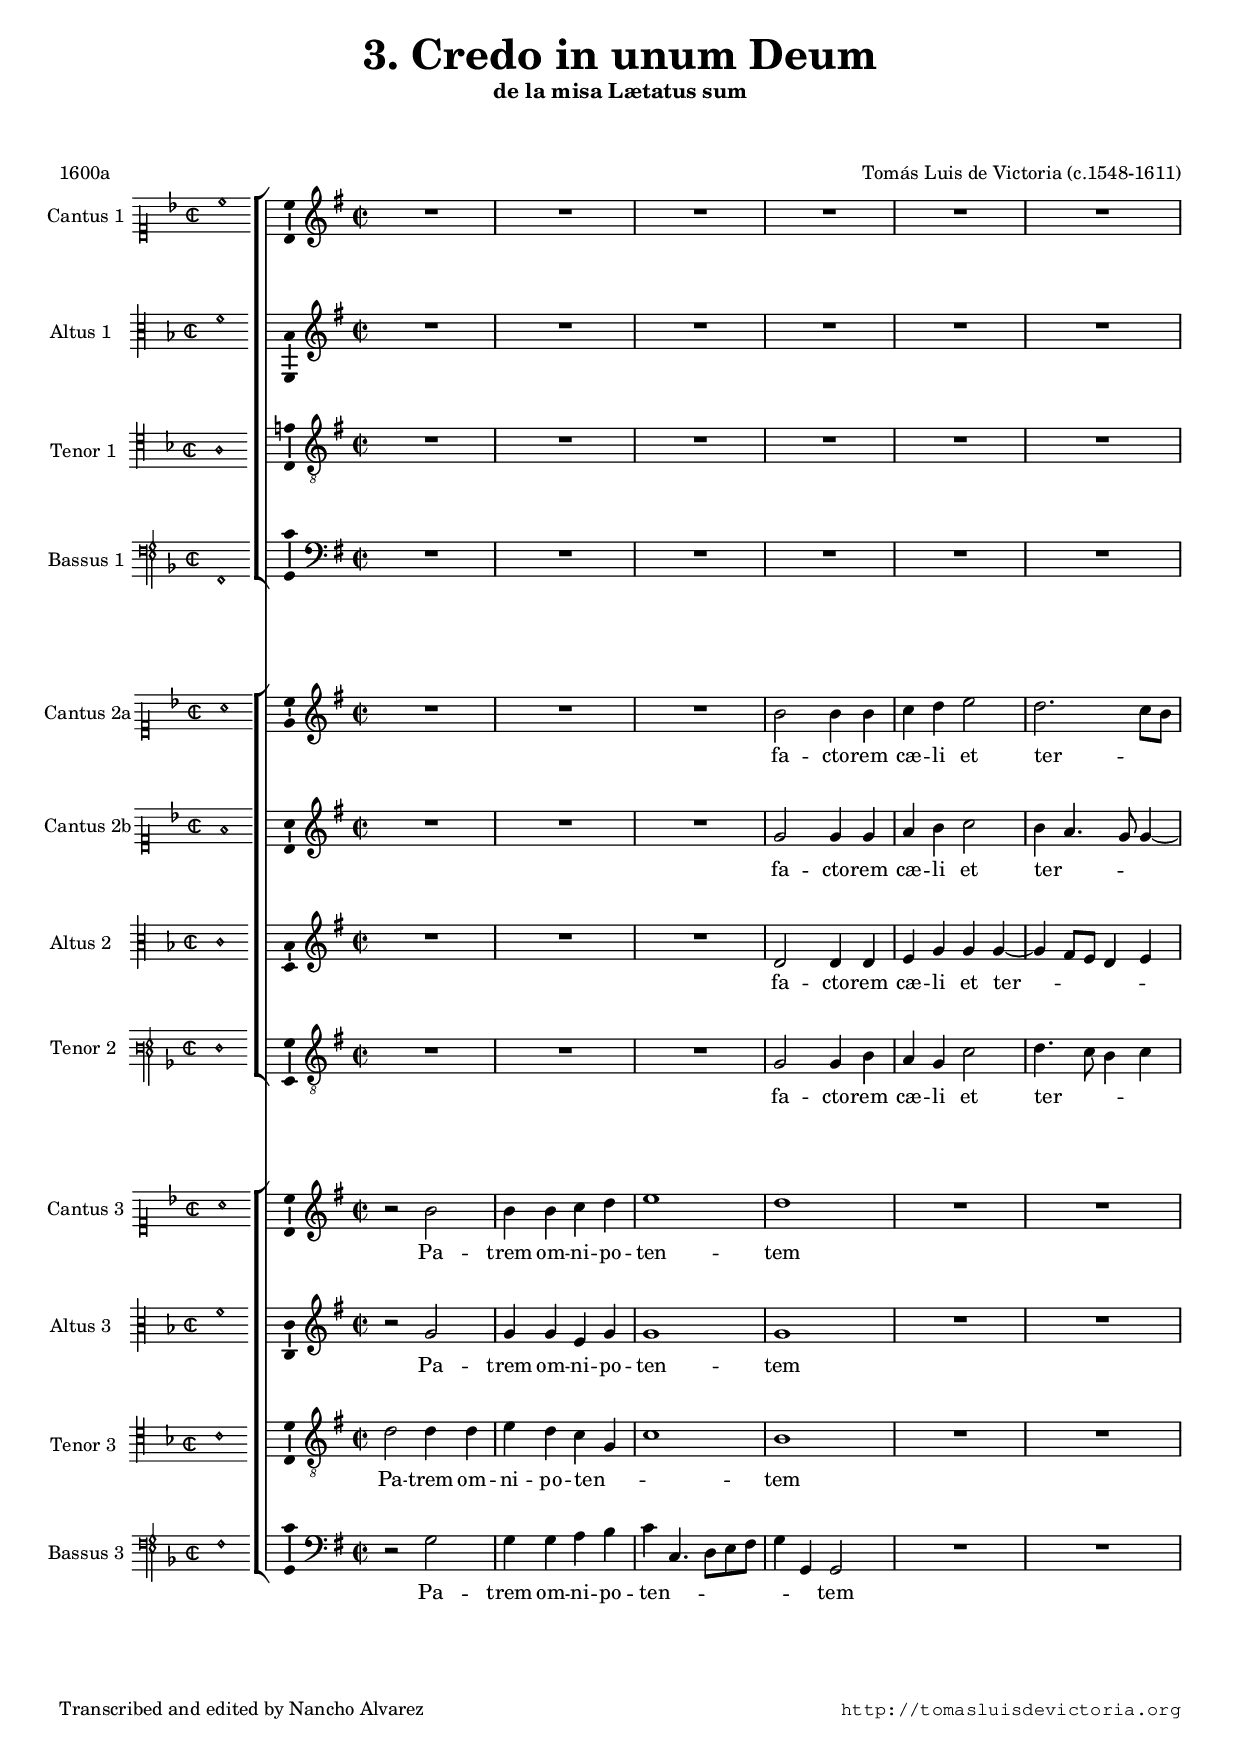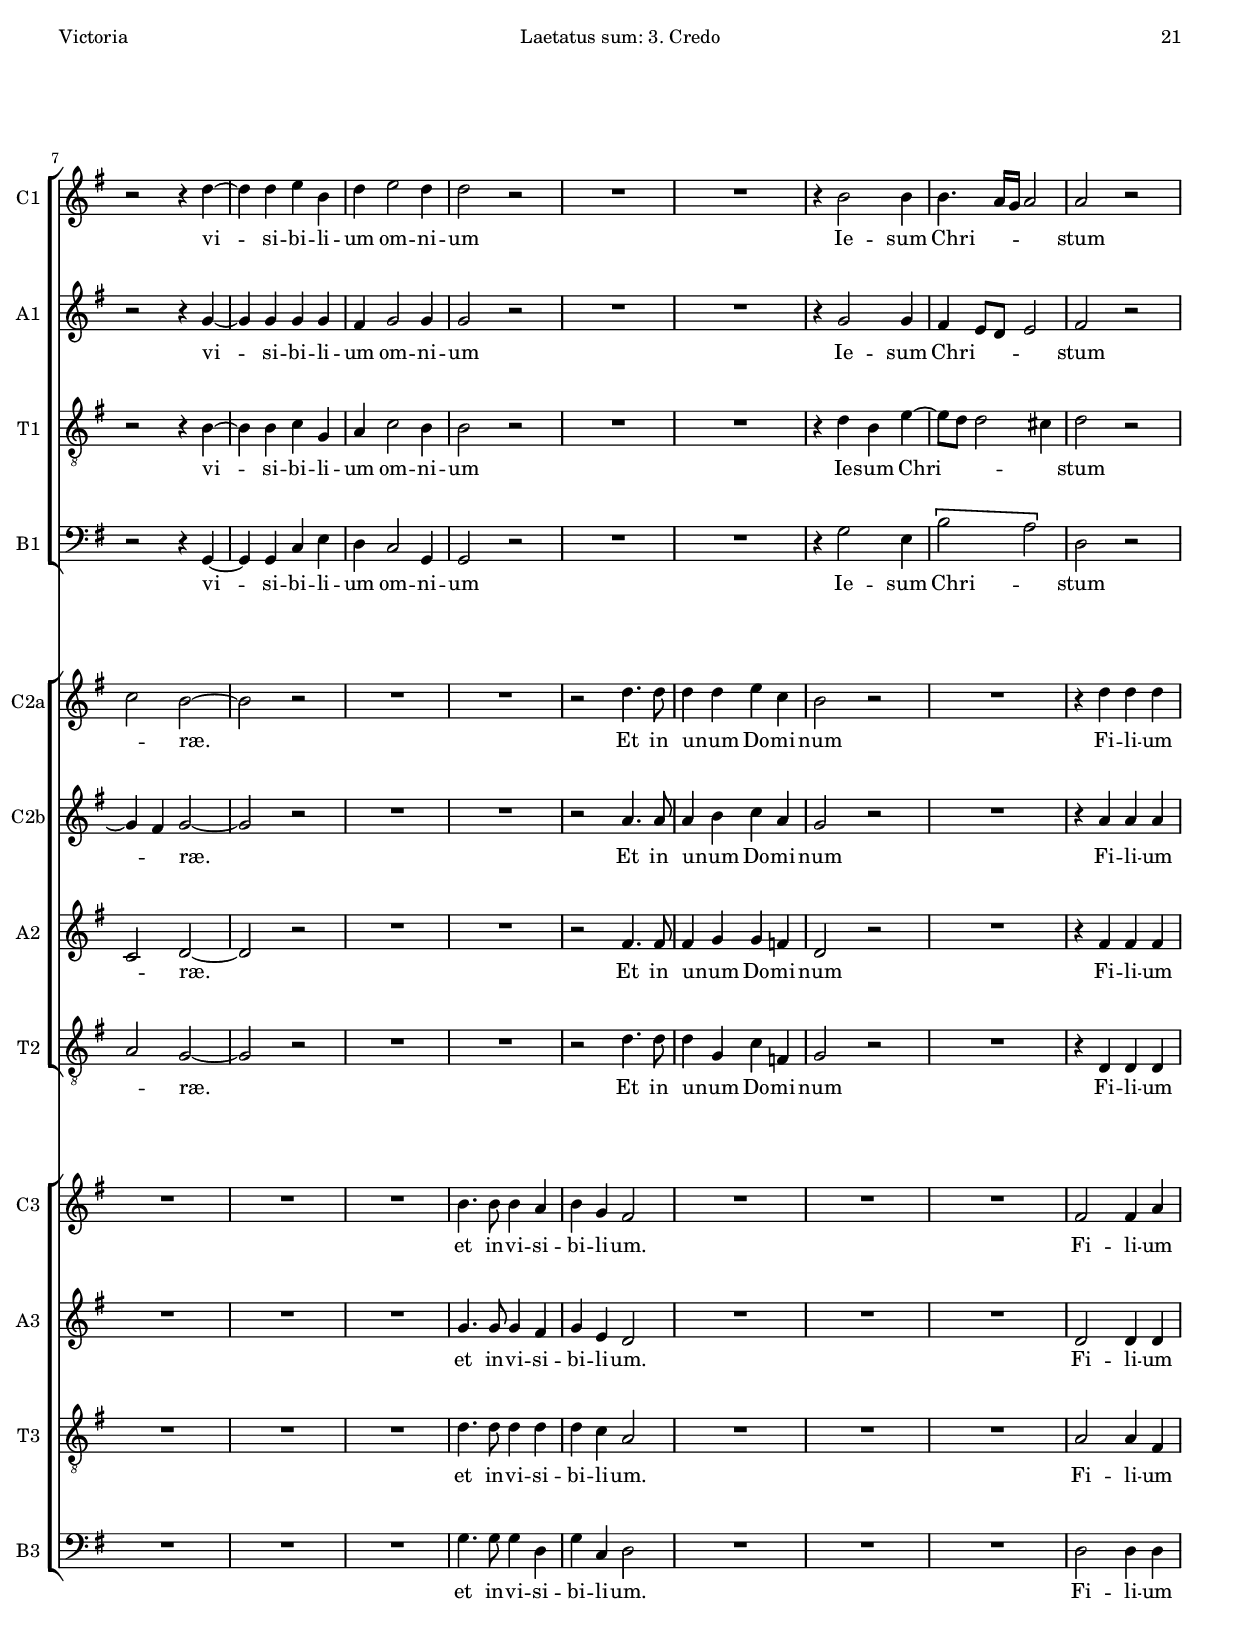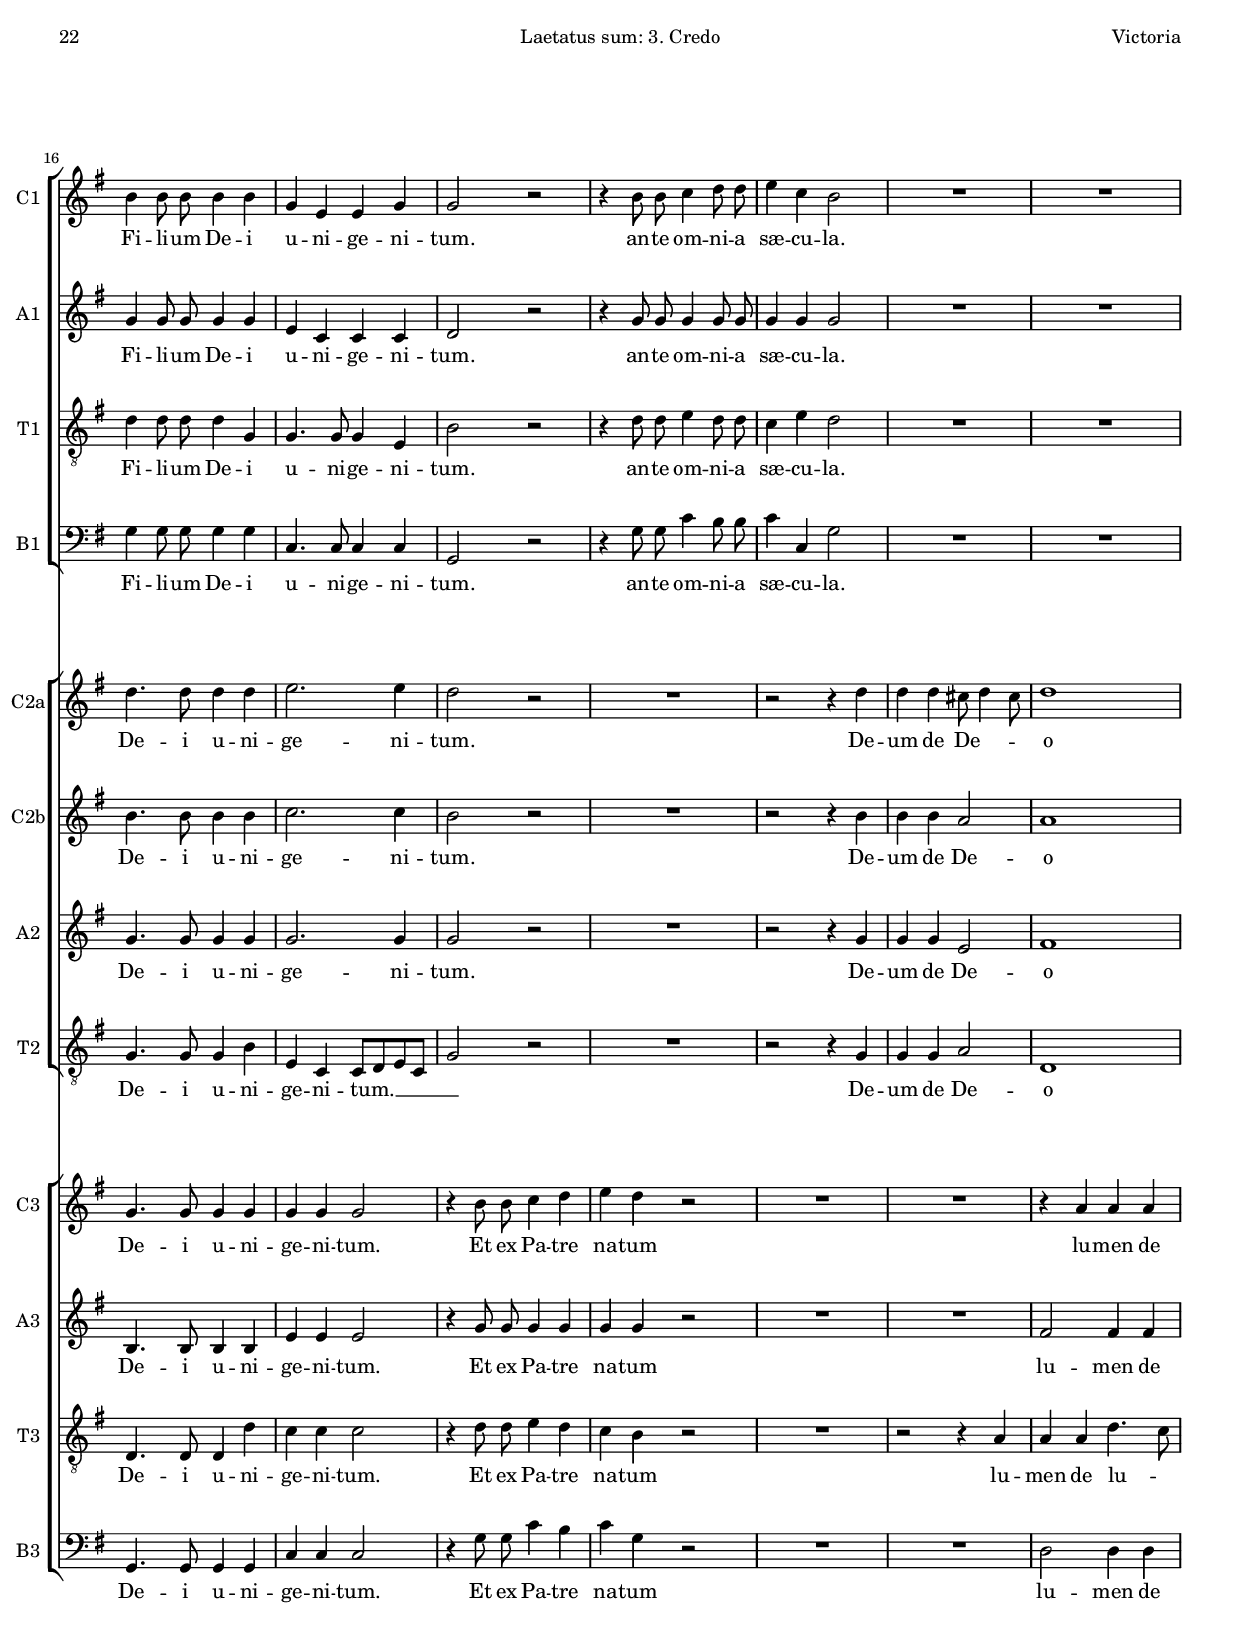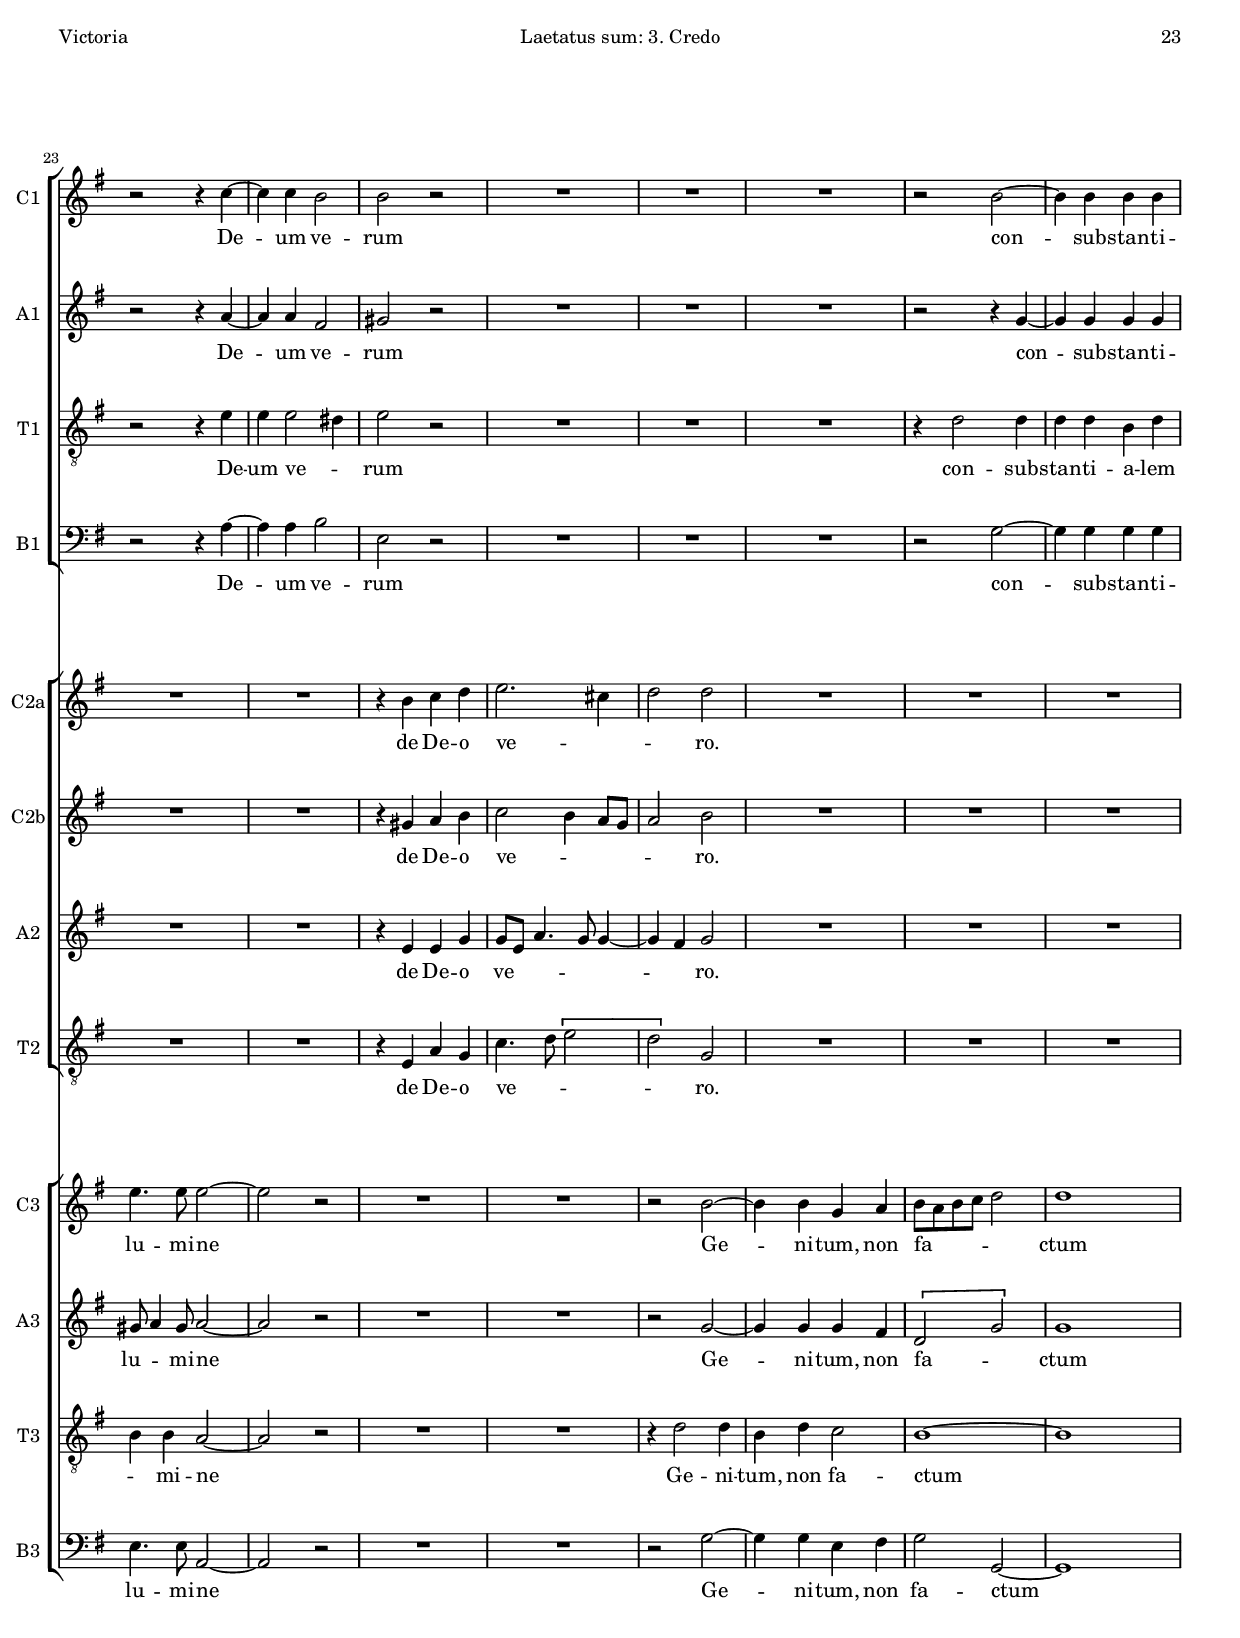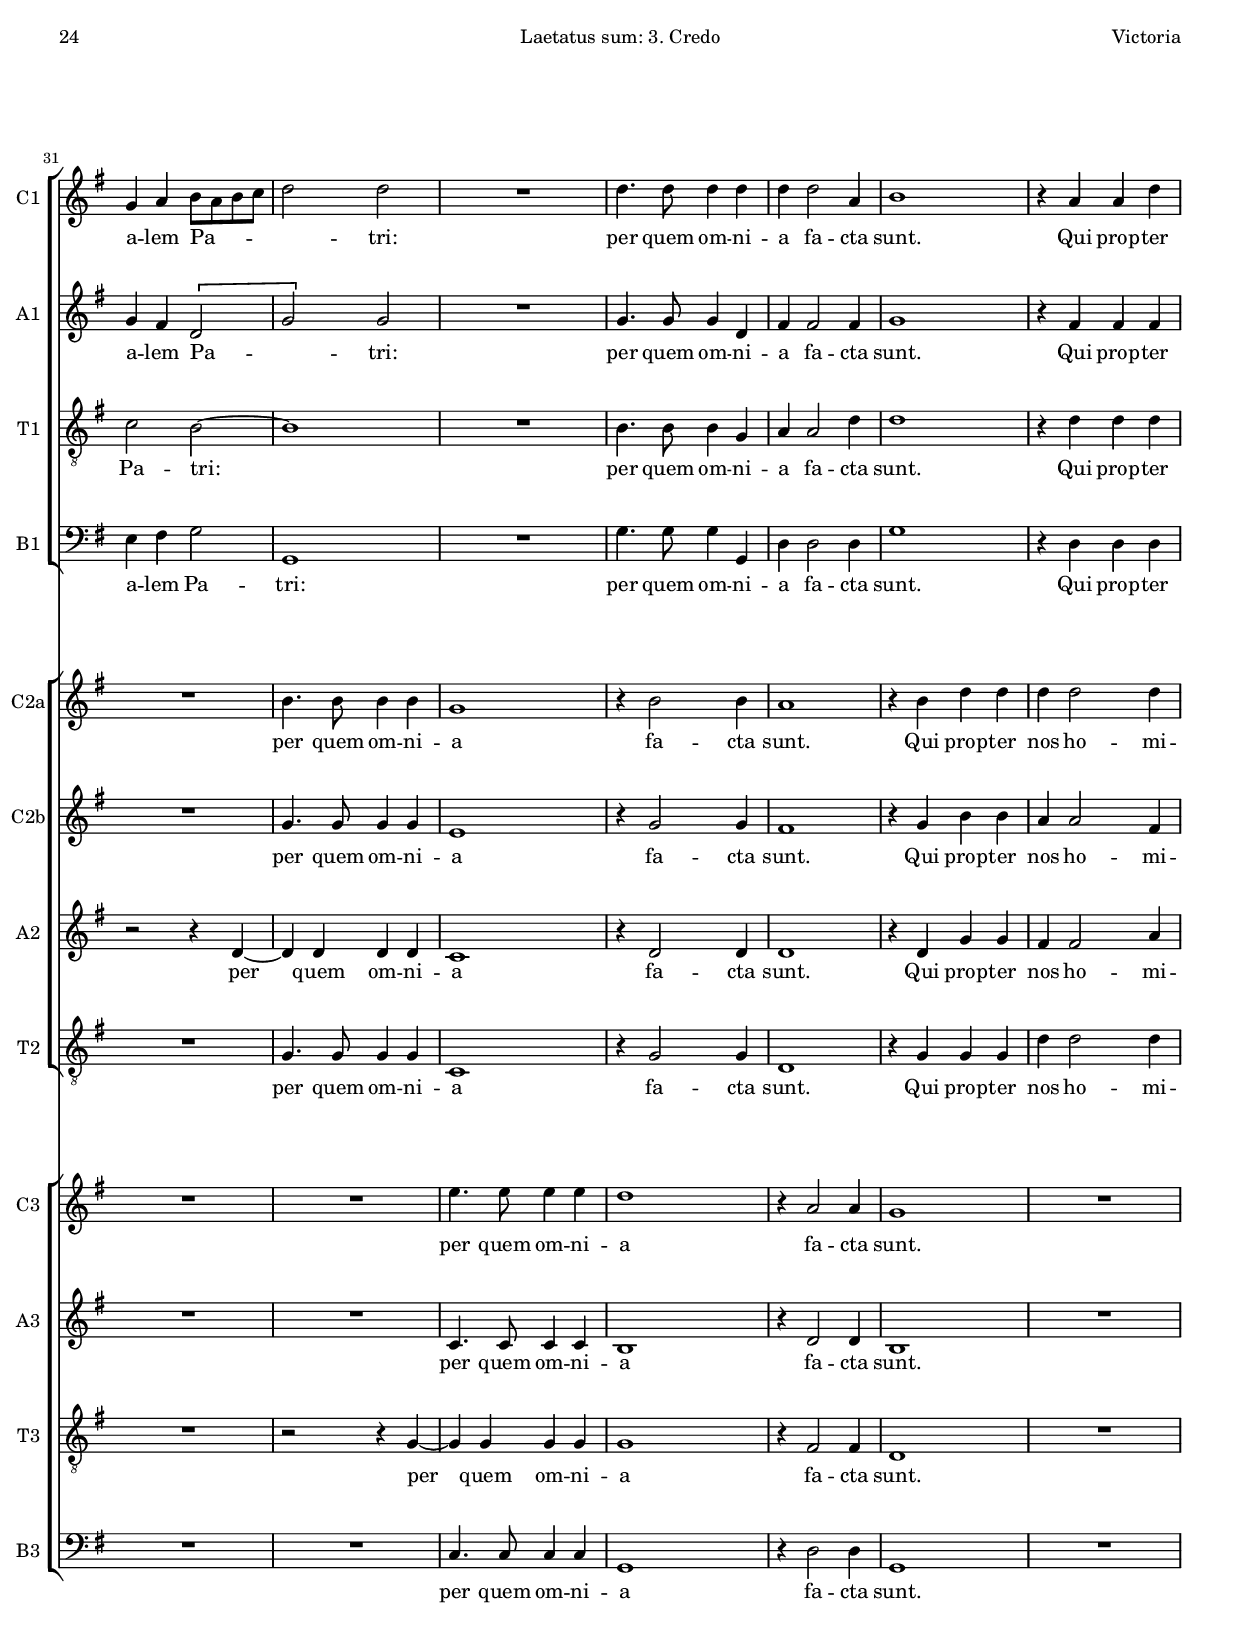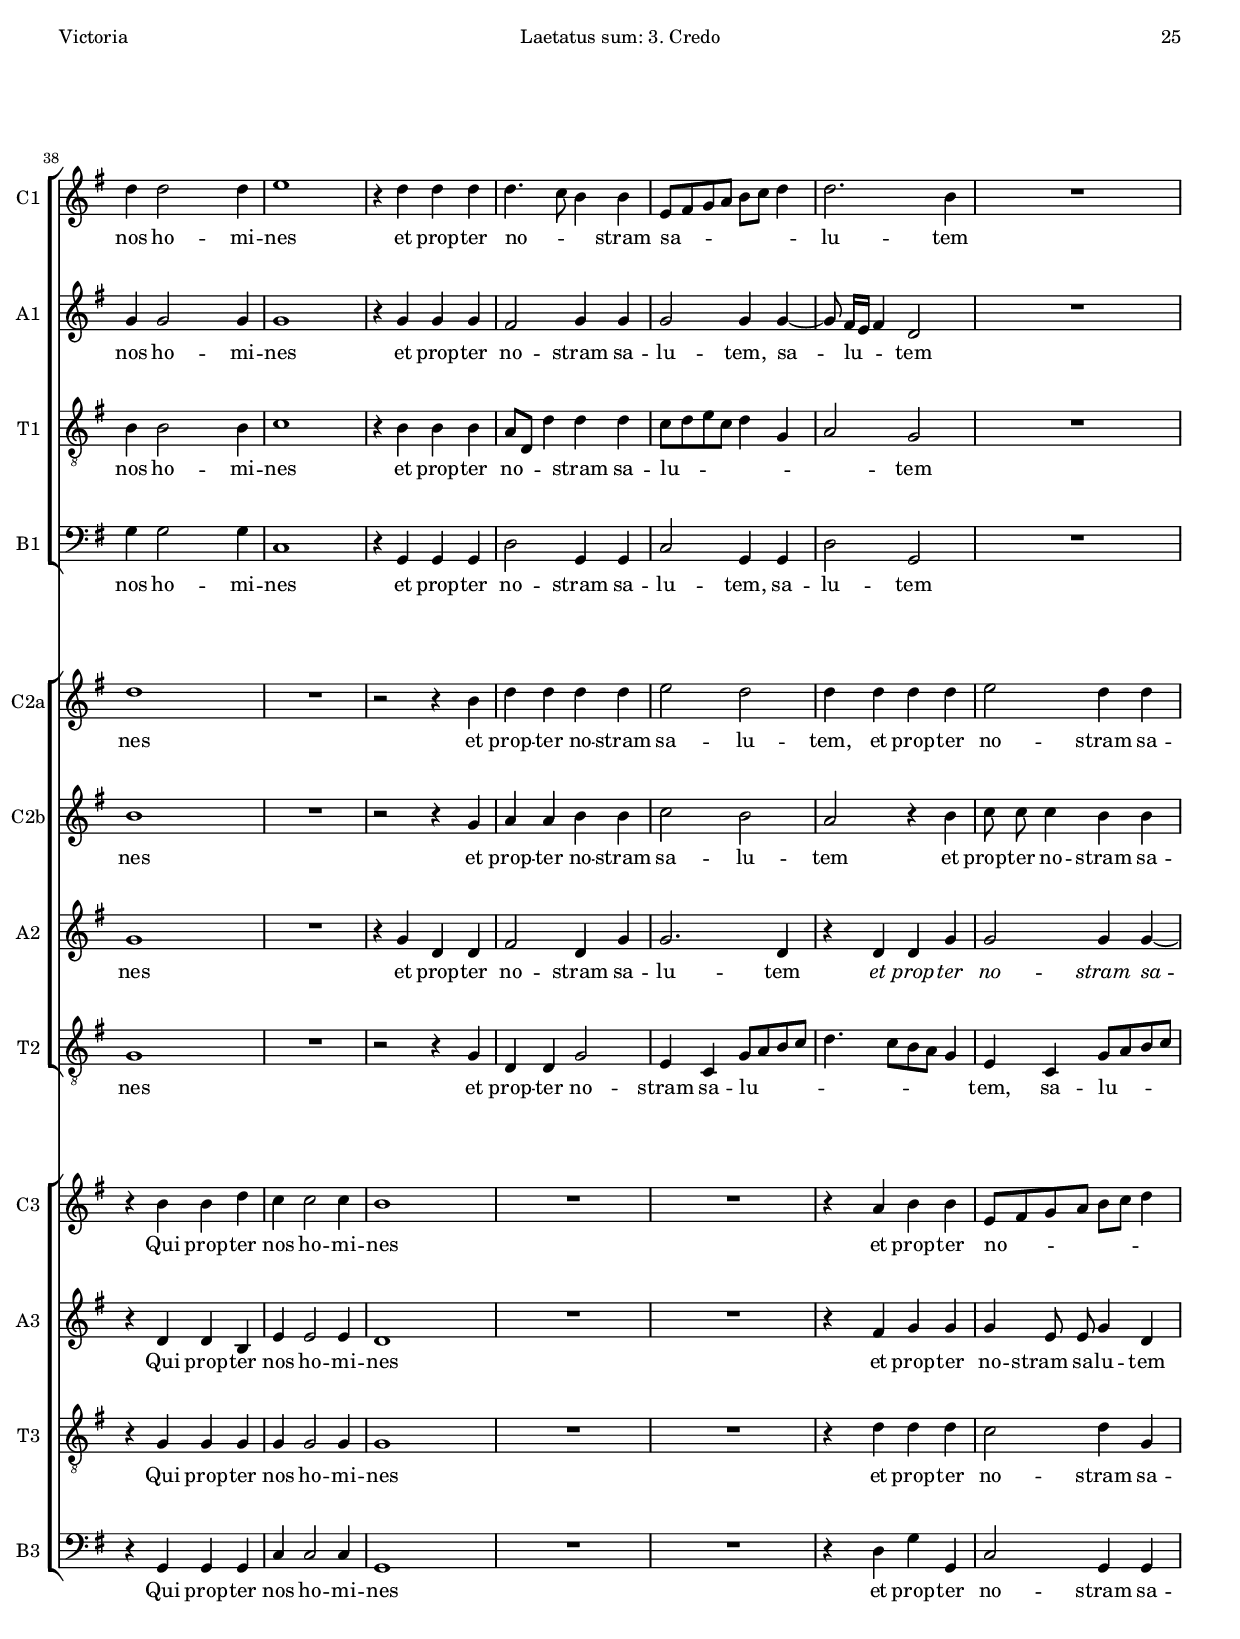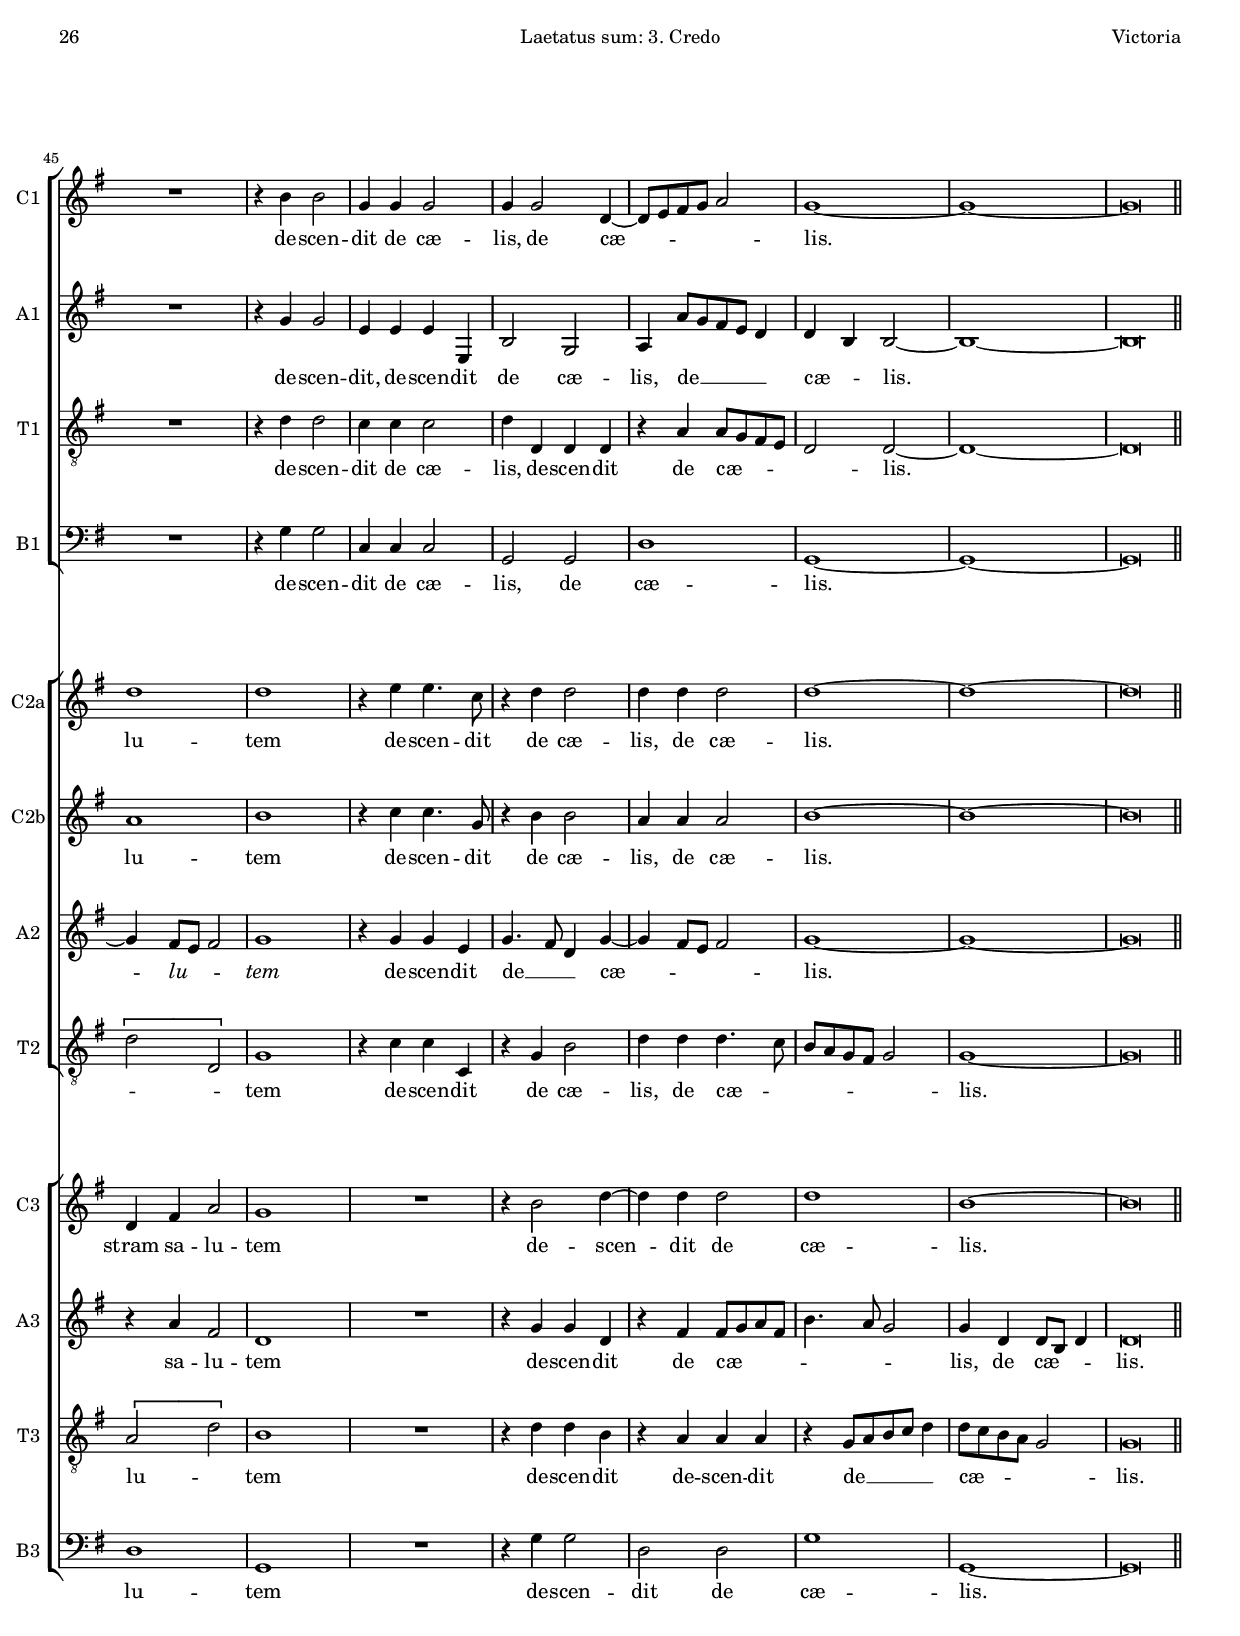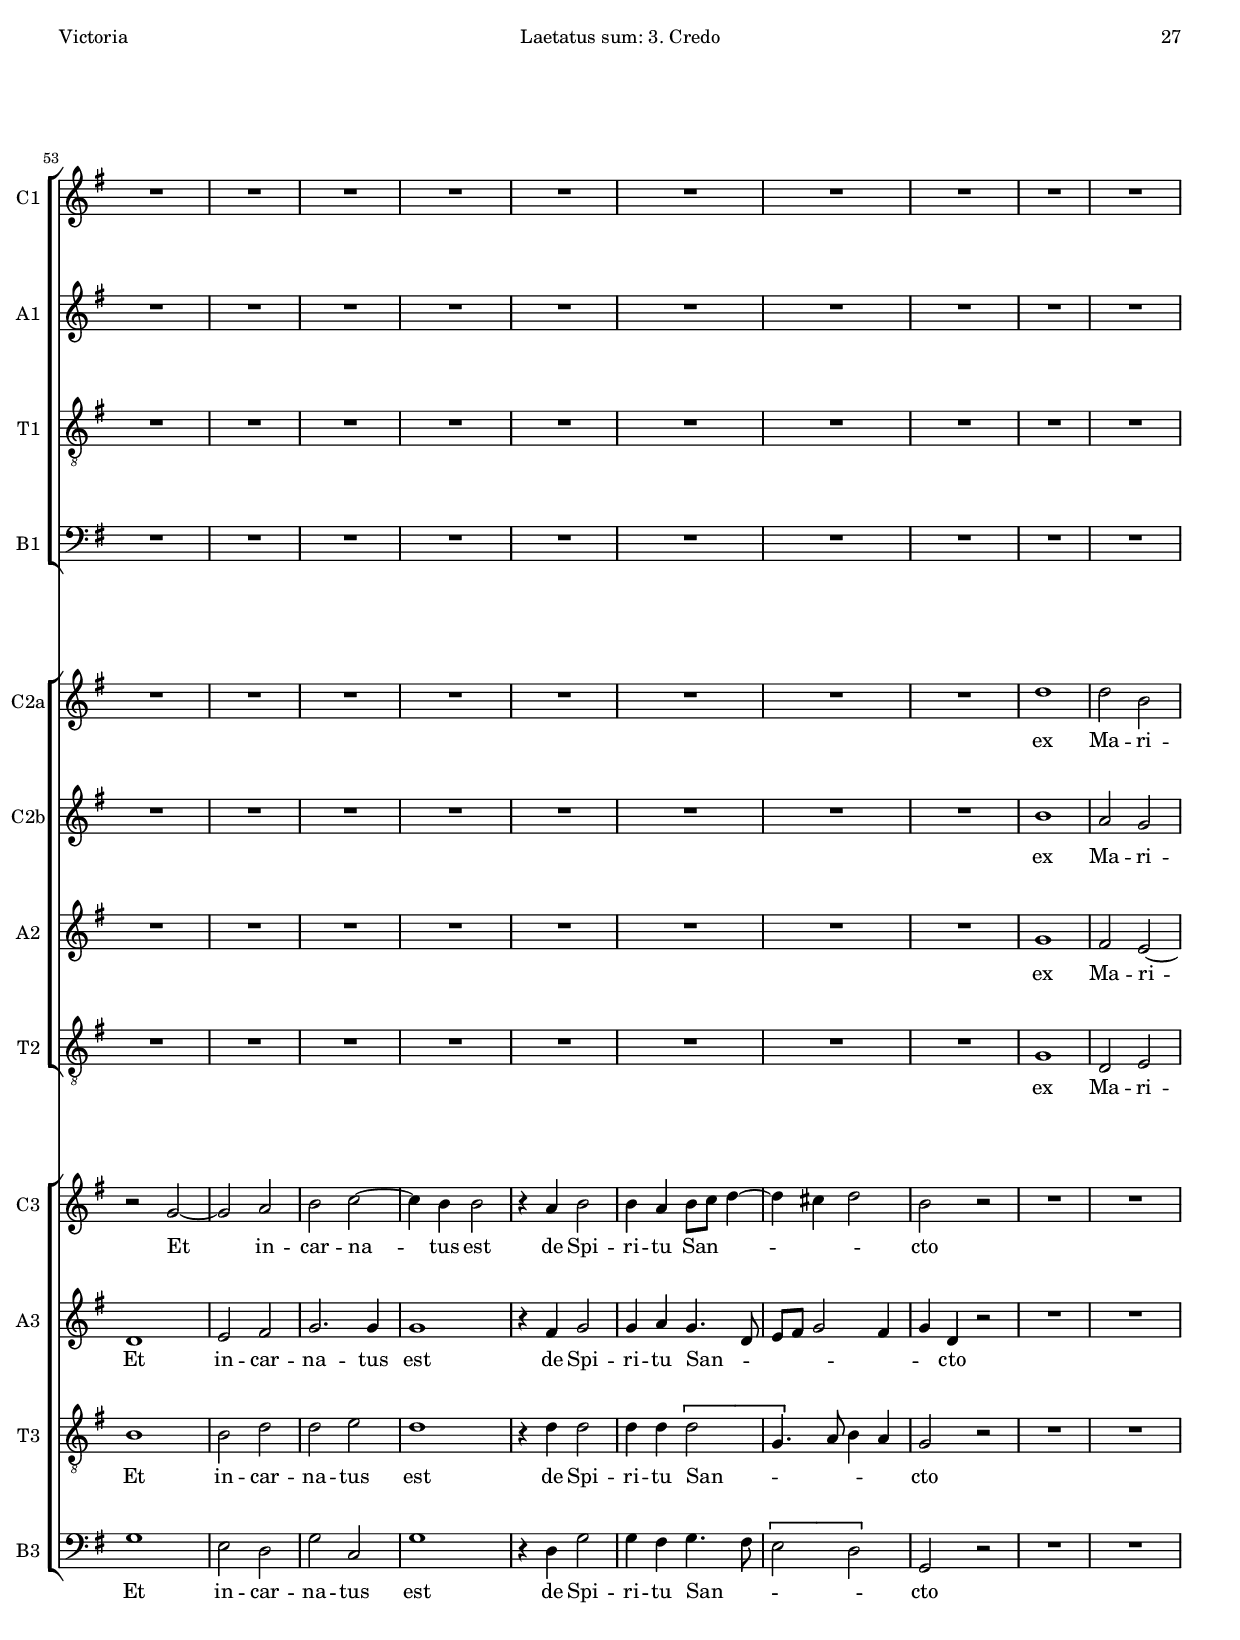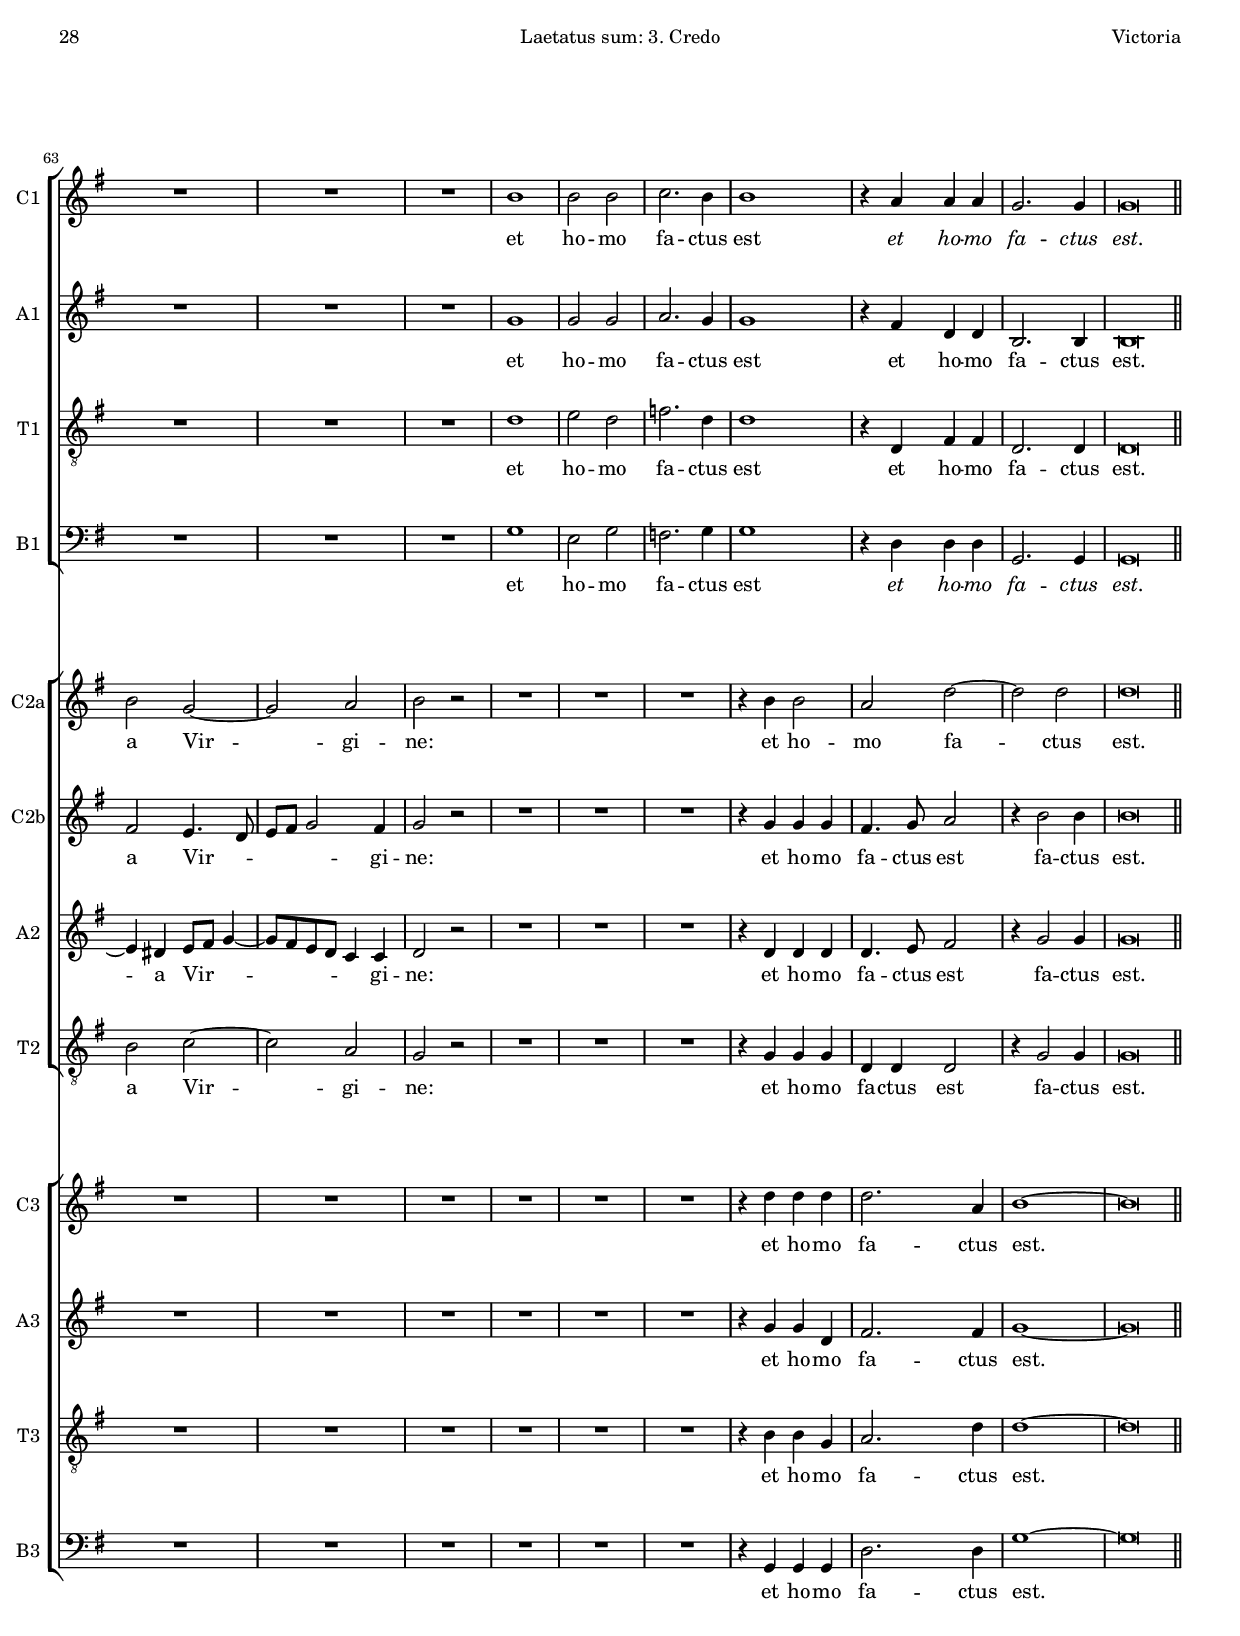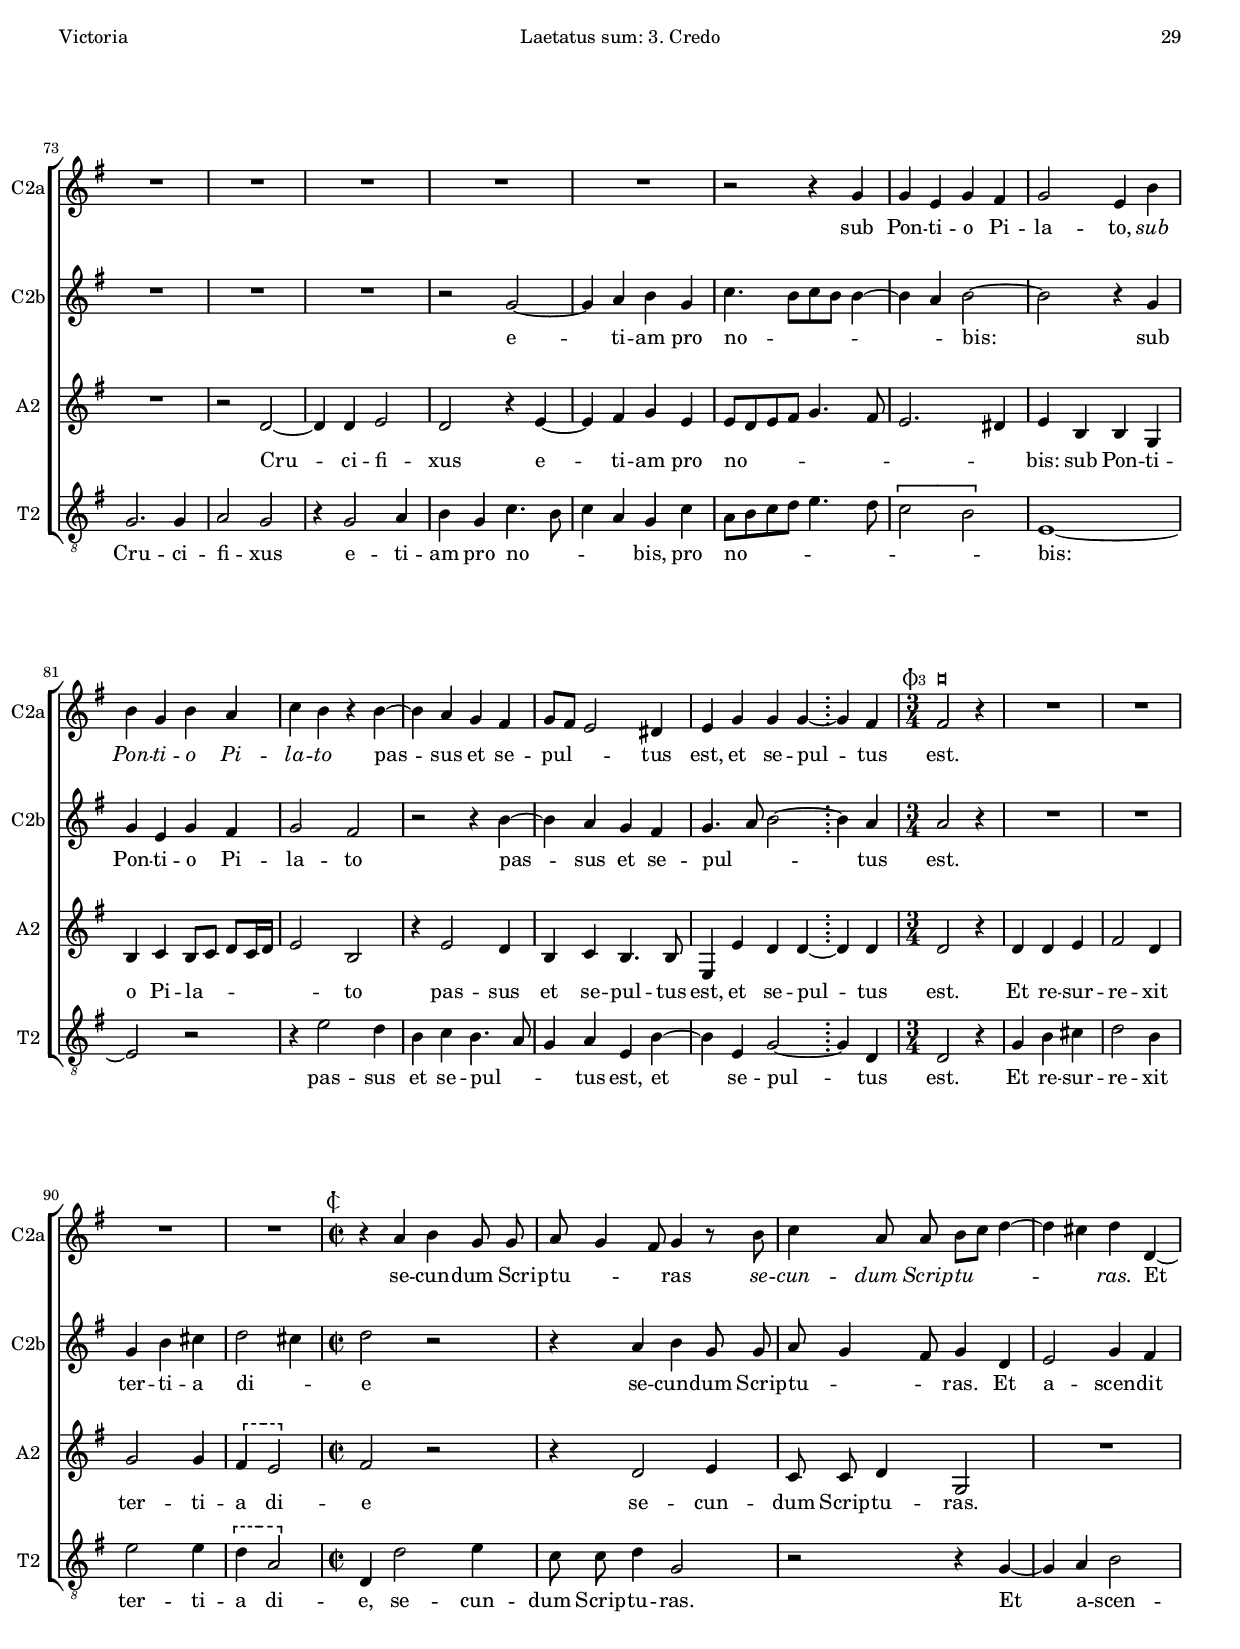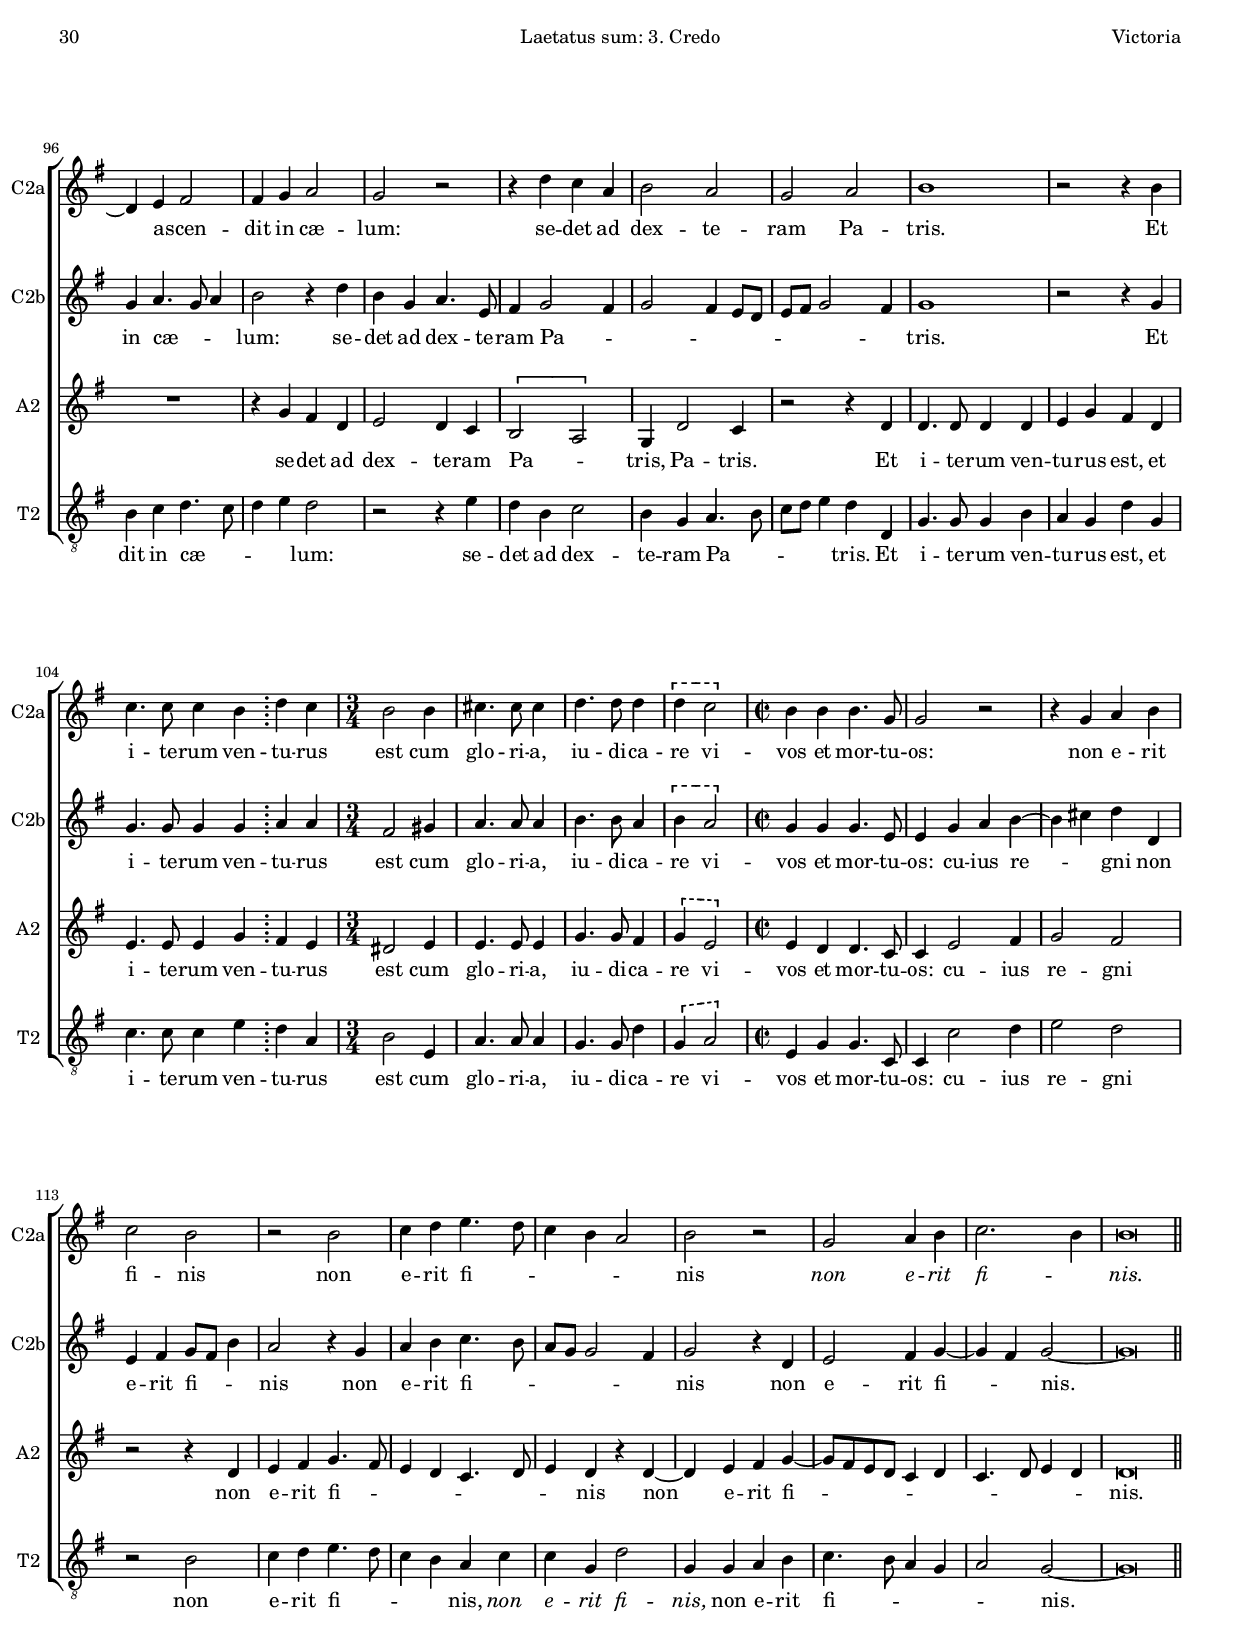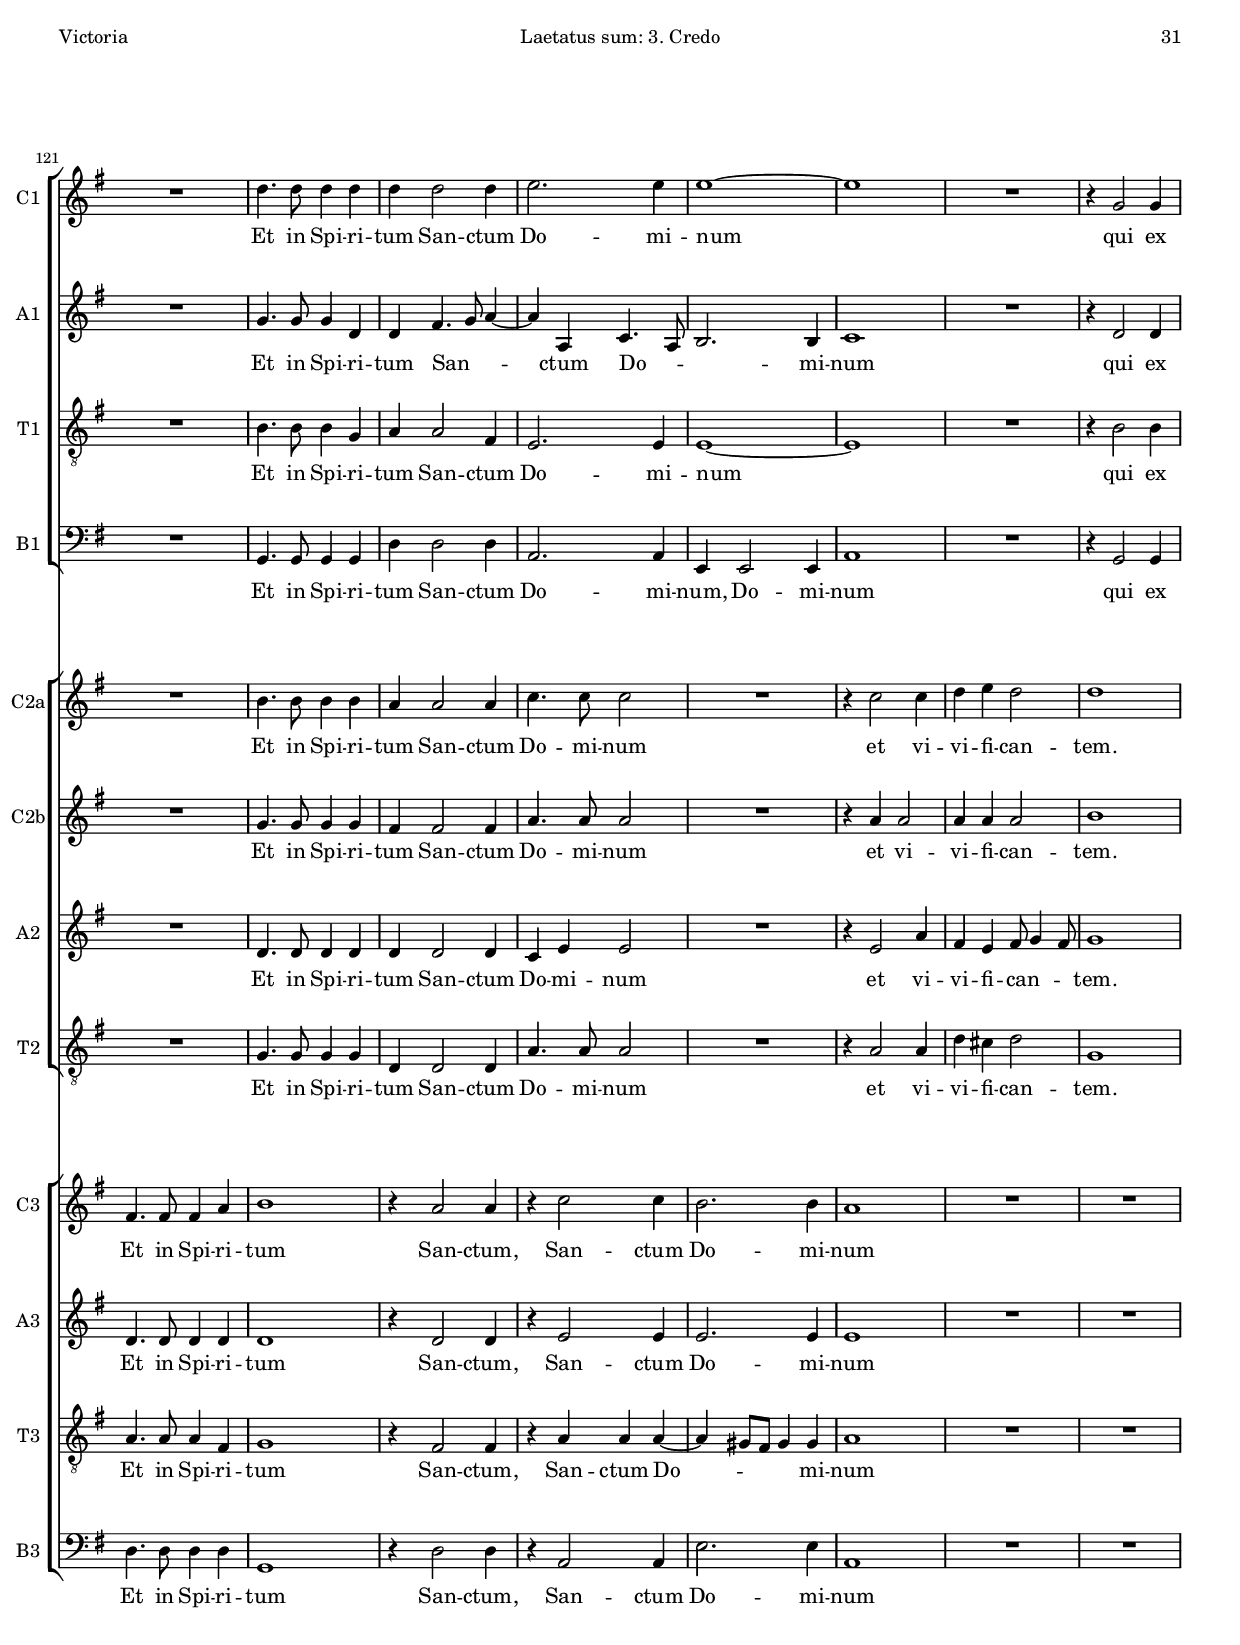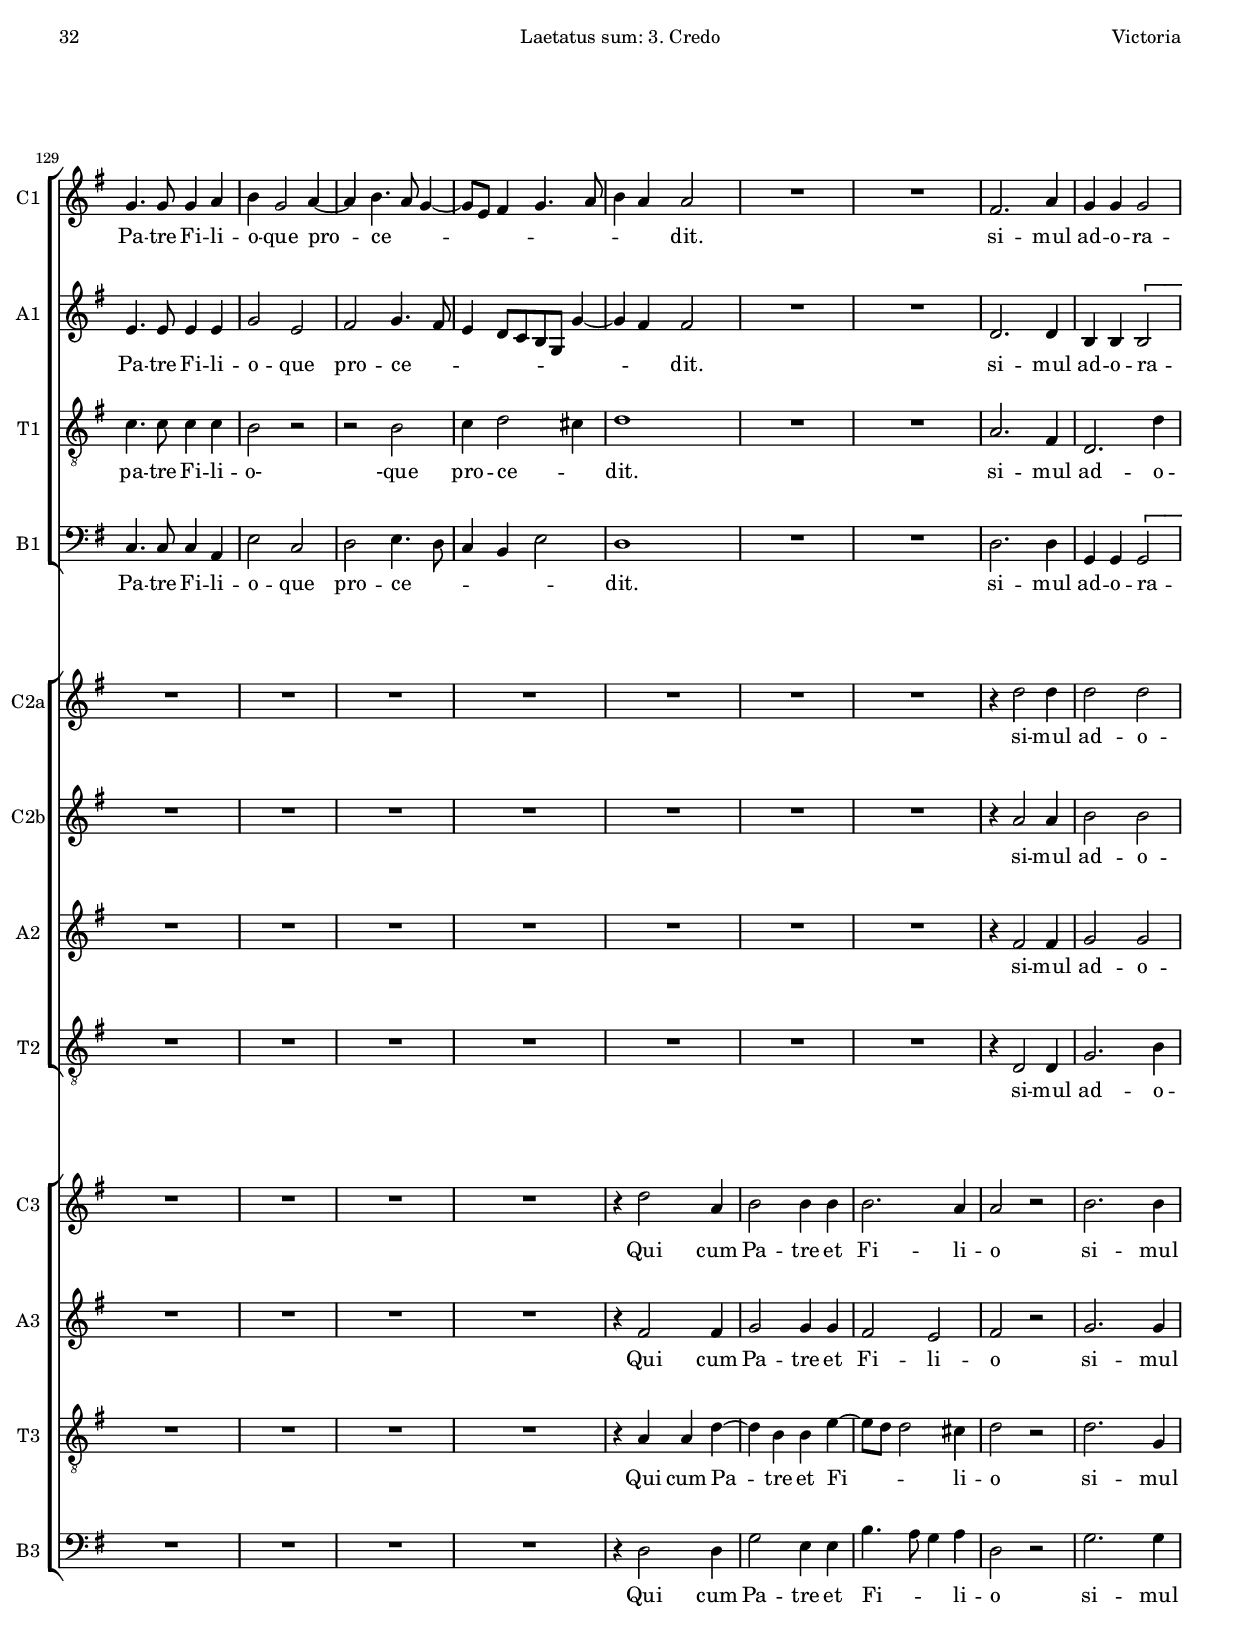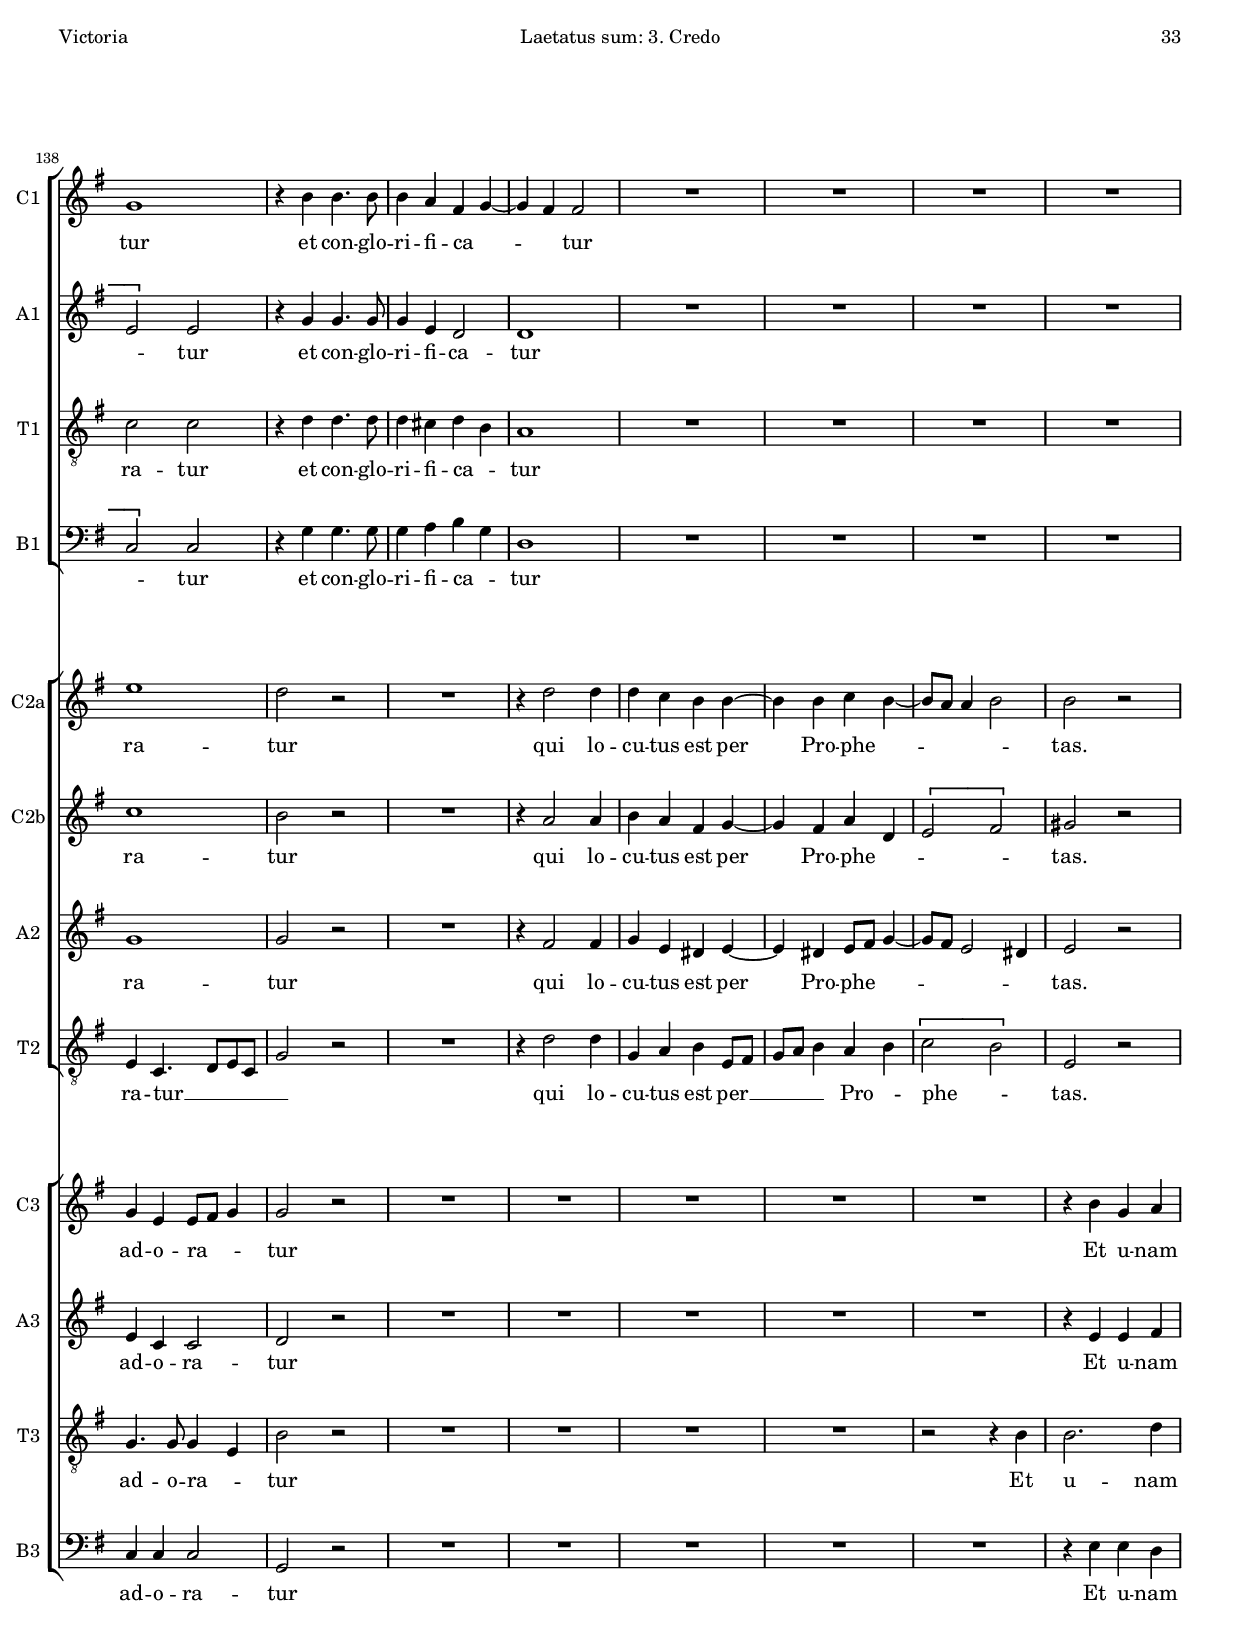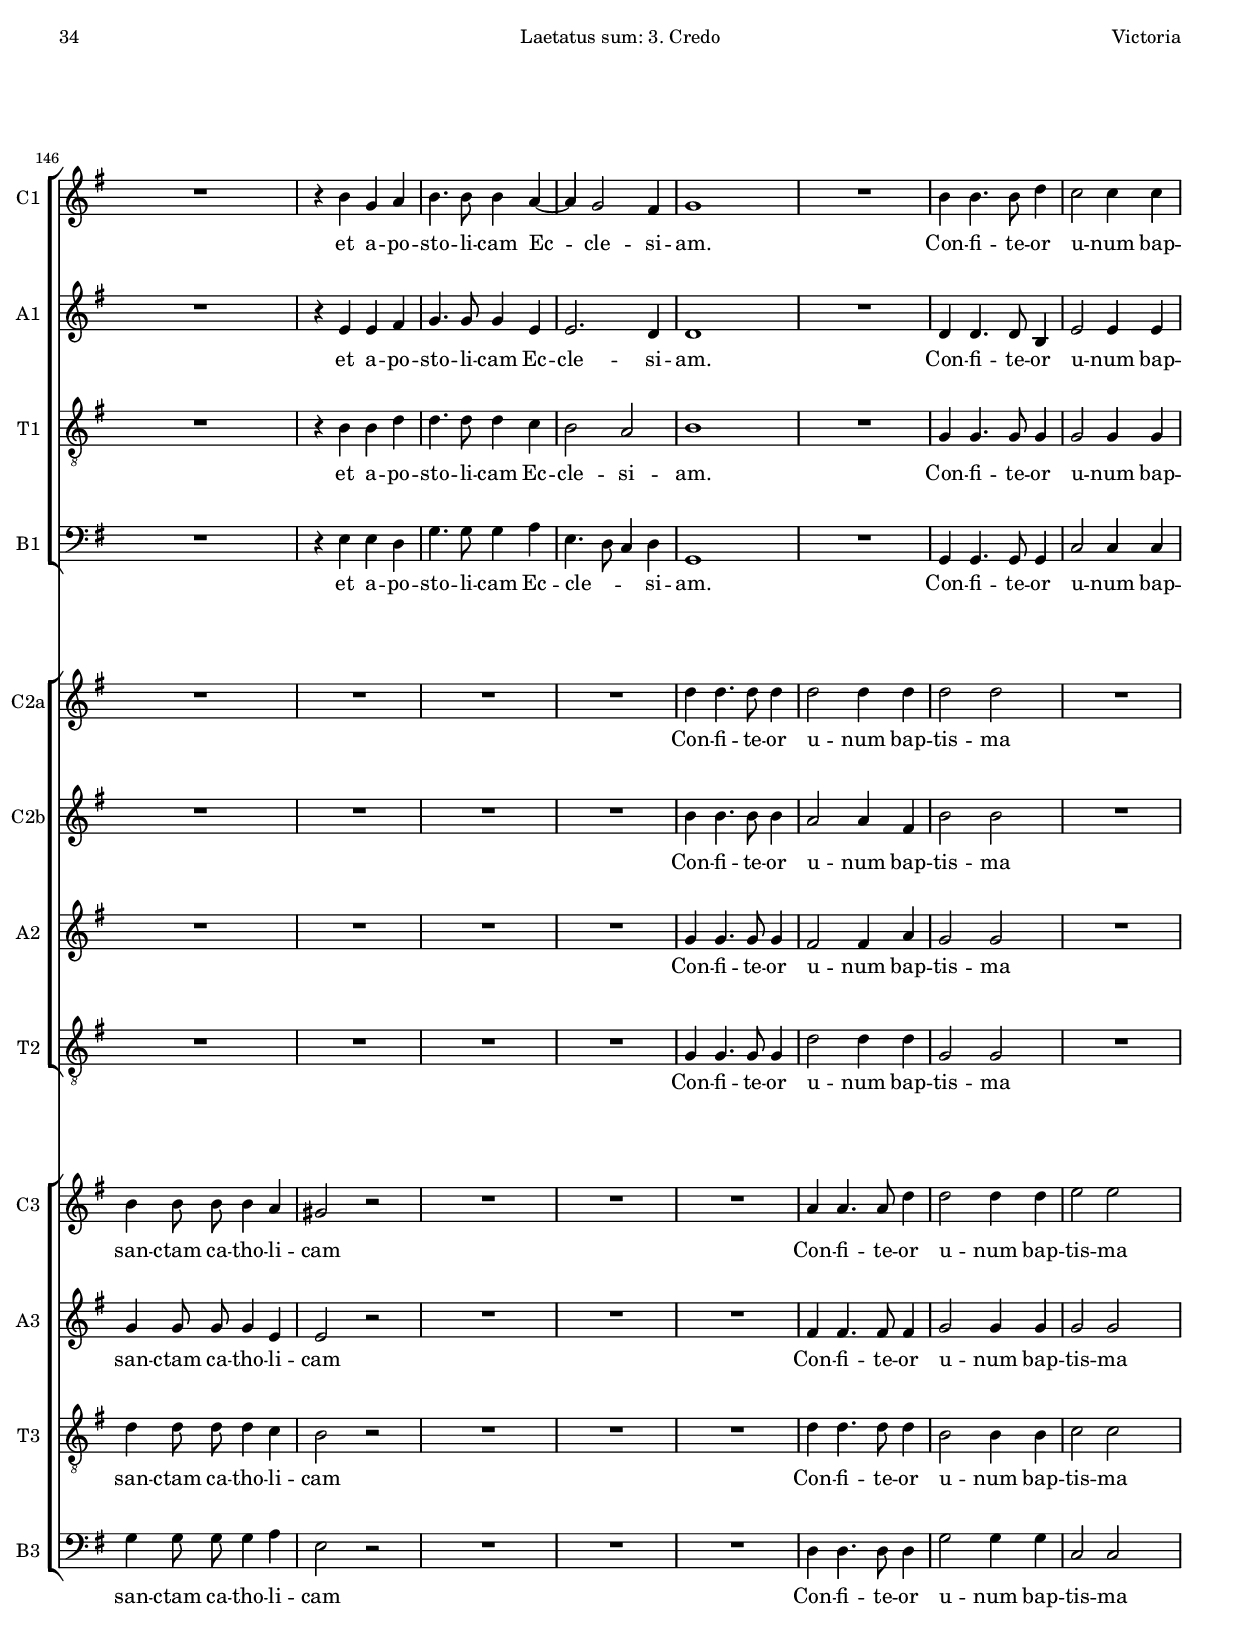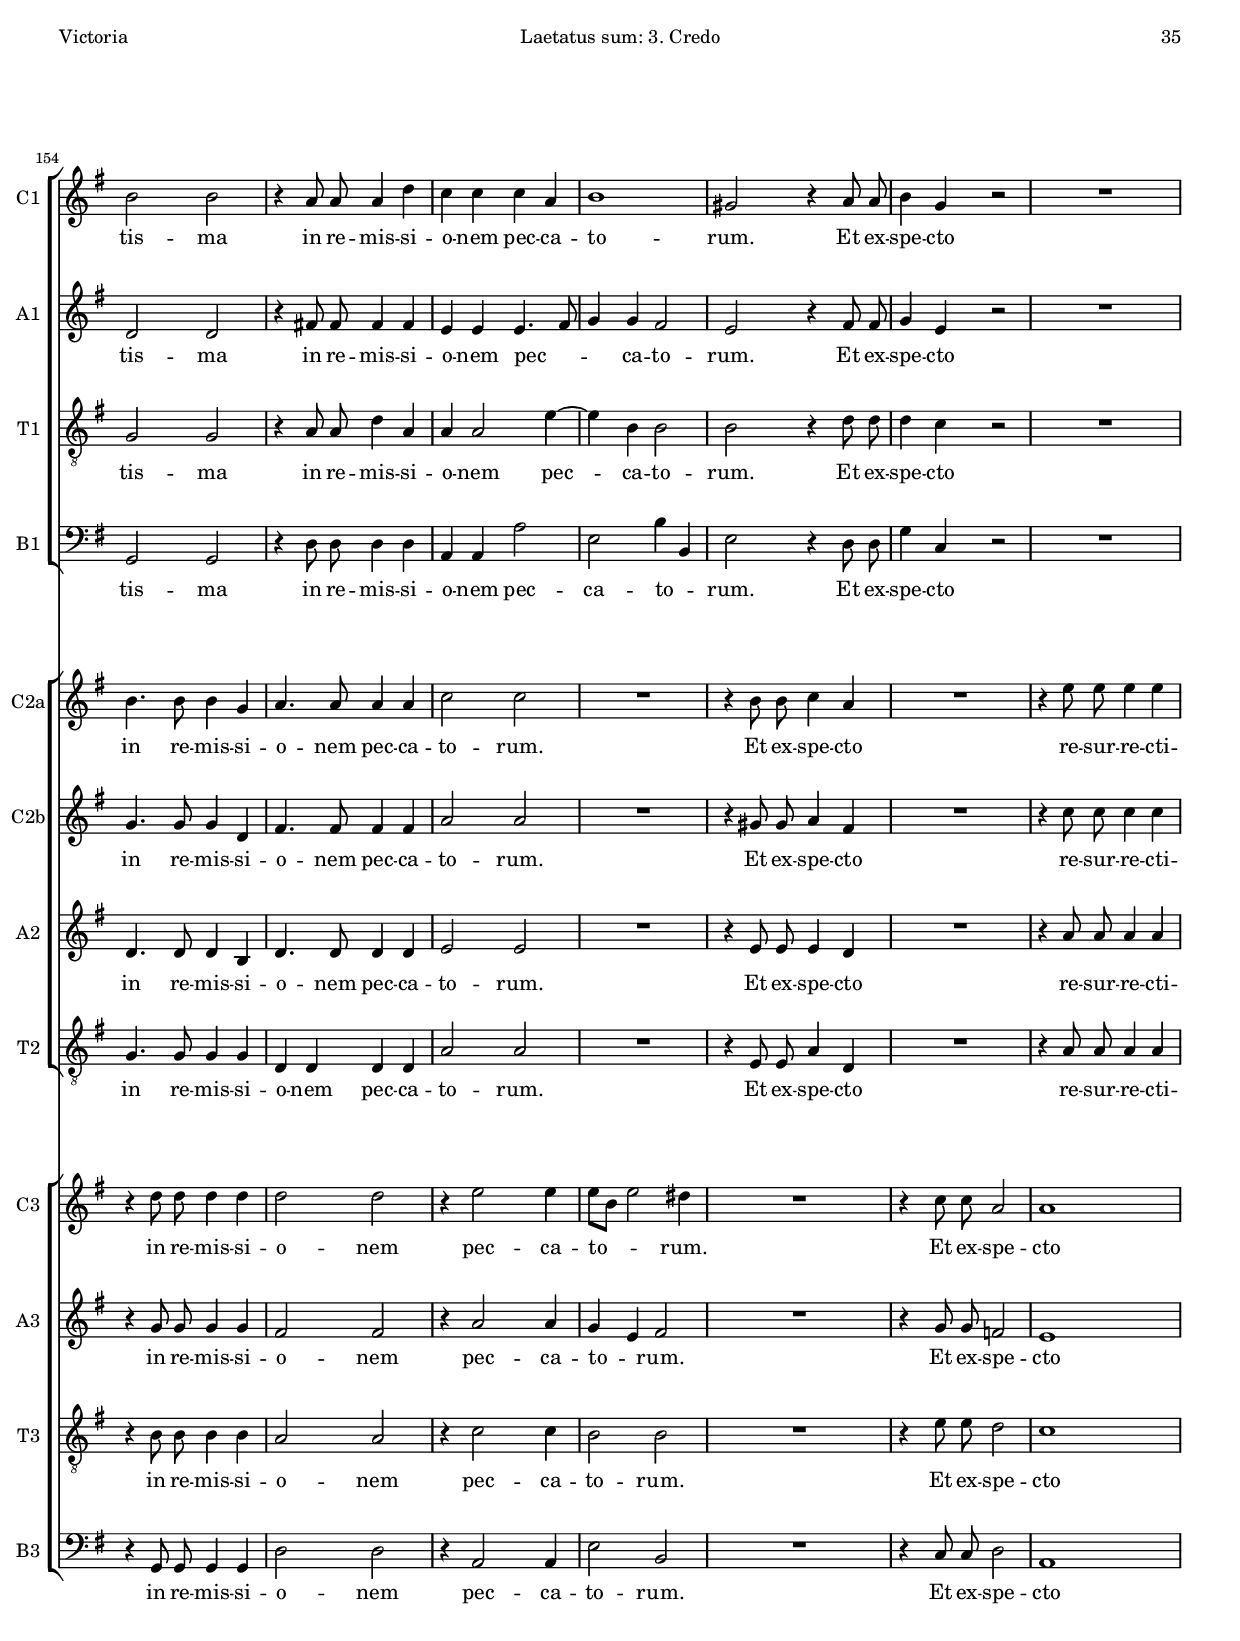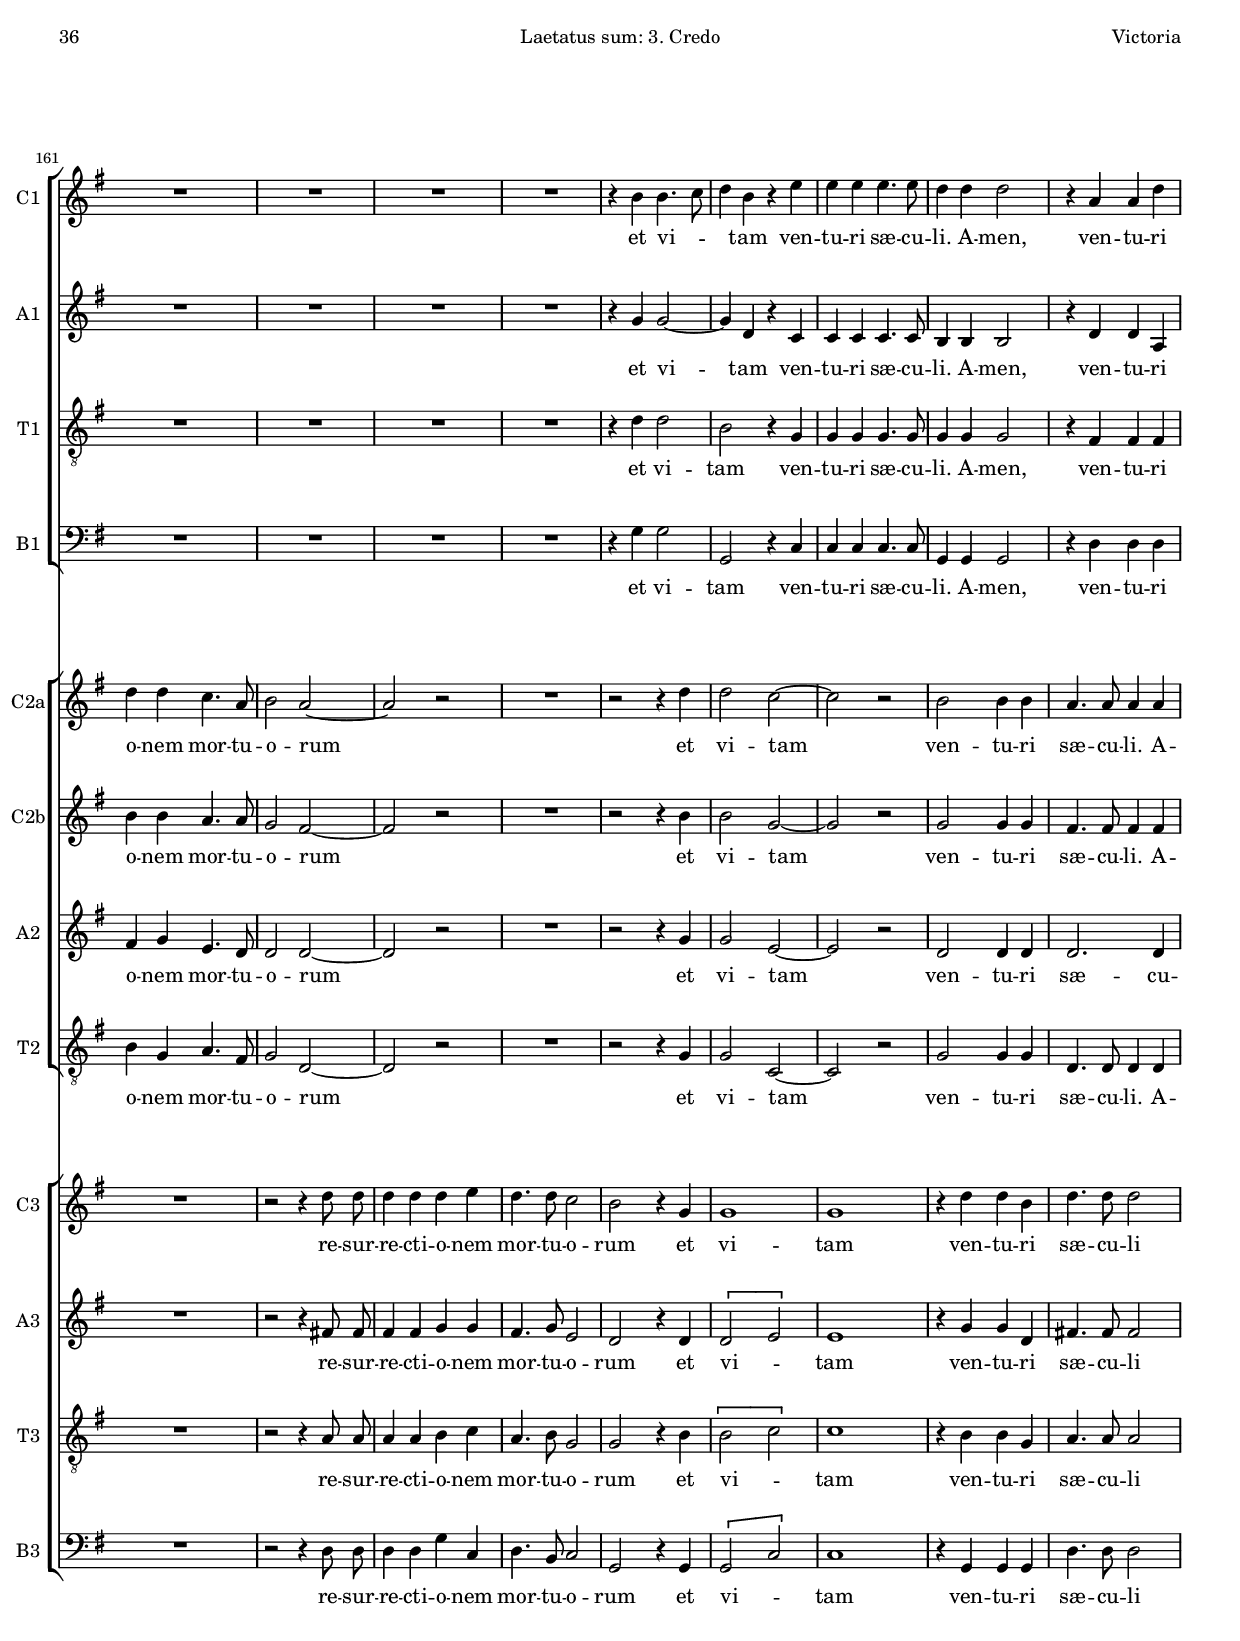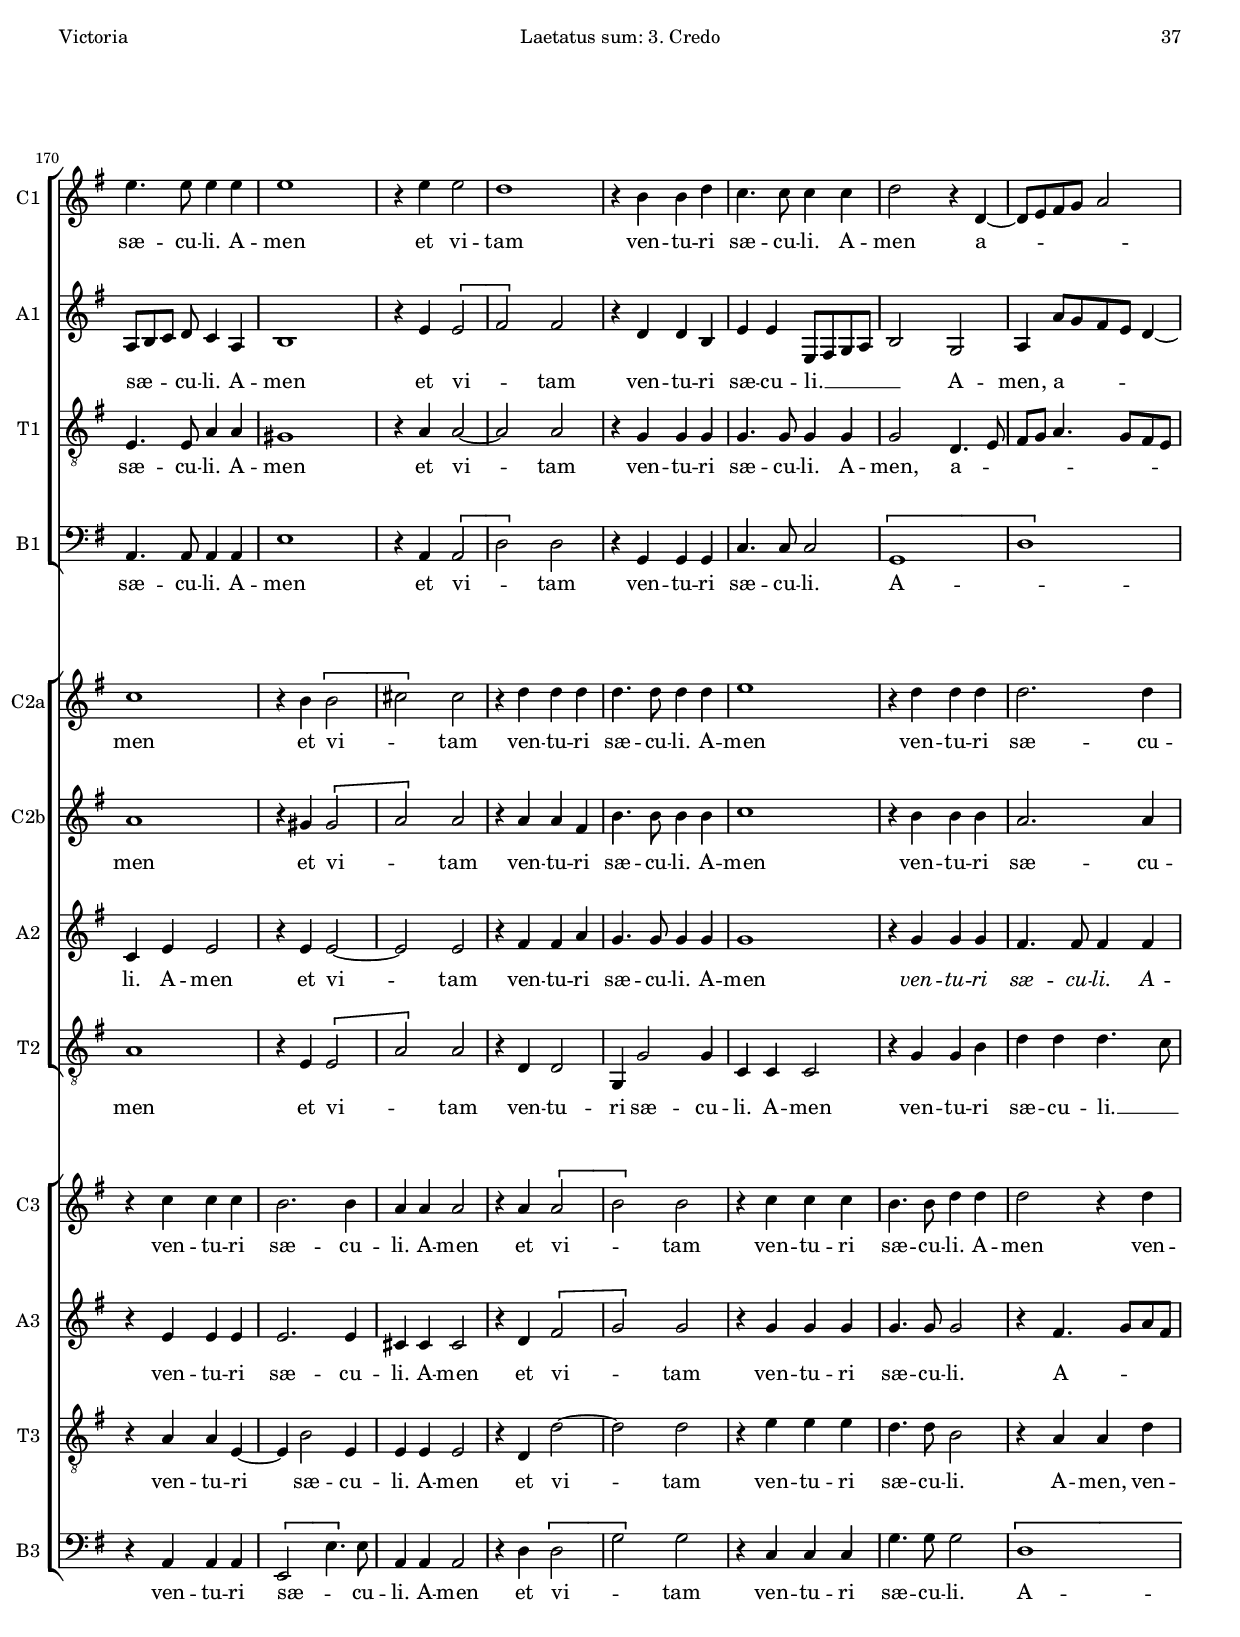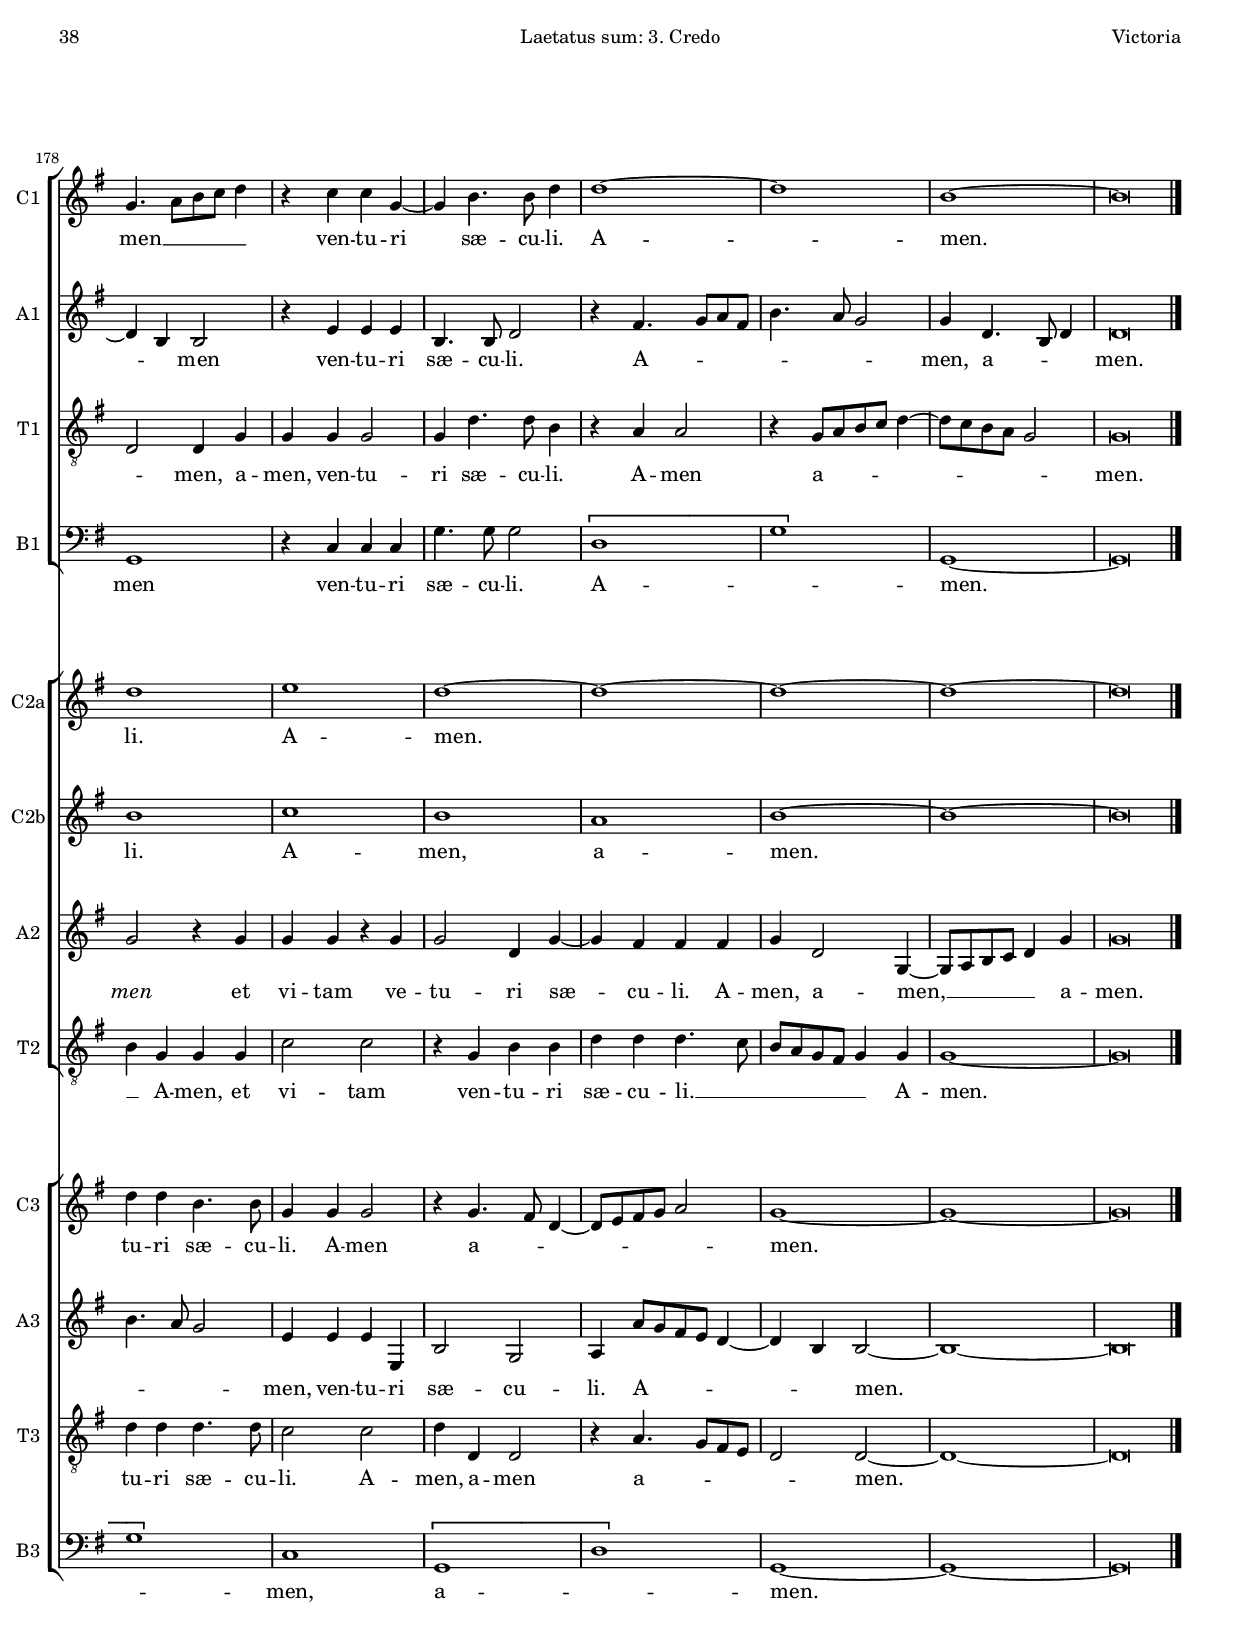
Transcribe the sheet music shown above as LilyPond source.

\version "2.22.0"

#(set-default-paper-size "a4")
#(set-global-staff-size 16.3)
#(ly:set-option 'point-and-click #f)
%mobile -s7.4 -i1.5

italicas=\override LyricText.font-shape = #'italic
rectas=\override LyricText.font-shape = #'upright
ss=\once \set suggestAccidentals = ##t
incipitwidth = 20
mt=#(define-music-function (offset) (number?) ; move lyric text
      #{ \once \override LyricText.X-offset = -$offset #})
mtempo={\tempo 4 = 100}
mtempob={\tempo 4 = 150}

htitle="Laetatus sum: 3. Credo"
hcomposer="Victoria"

\header {
	title=\markup{\fontsize #3 "3. Credo in unum Deum"}
	subtitle=\markup{"de la misa Lætatus sum" }
        subsubtitle=\markup{\null \vspace #2 }
	composer=\markup{"Tomás Luis de Victoria (c.1548-1611)"}
        pdfauthor=\composer
	poet="1600a"
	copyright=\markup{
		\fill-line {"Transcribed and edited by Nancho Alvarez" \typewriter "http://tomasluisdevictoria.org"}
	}
%	tagline=""
}


global={\key d \minor \time 2/2 \skip 1*52 \bar "||" \break
					\skip 1*20 \bar "||" 
}

cantus={
	R1*4/4 |
	R1*4/4 |
	R1*4/4 |
	a'2 a'4 a' |
%5
	bes' c'' d''2 |
	c''2. bes'8 a' |
	bes'2 a' ~ |
	a' r |
	R1*4/4 |
%10
	R1*4/4 |
	r2 c''4. c''8 |
	c''4 c'' d'' bes' |
	a'2 r |
	R1*4/4 |
%15
	r4 c'' c'' c'' |
	c''4. c''8 c''4 c'' |
	d''2. d''4 |
	c''2 r |
	R1*4/4 |
%20
	r2 r4 c'' |
	c'' c'' b'8 c''4 b'8 |
	c''1 |
	R1*4/4 |
	R1*4/4 |
%25
	r4 a' bes' c'' |
	d''2. b'4 |
	c''2 c'' |
	R1*4/4 |
	R1*4/4 |
%30
	R1*4/4 |
	R1*4/4 |
	a'4. a'8 a'4 a' |
	f'1 |
	r4 a'2 a'4 |
%35
	g'1 |
	r4 a' c'' c'' |
	c'' c''2 c''4 |
	c''1 |
	R1*4/4 |
%40
	r2 r4 a' |
	c'' c'' c'' c'' |
	d''2 c'' |
	c''4 c'' c'' c'' |
	d''2 c''4 c'' |
%45
	c''1 |
	c'' |
	r4 d'' d''4. bes'8 |
	r4 c'' c''2 |
	c''4 c'' c''2 |
%50
	c''1 ~ |
	c'' ~ |
	c''\breve*1/2 |
	R1*4/4 |
	R1*4/4 |
%55
	R1*4/4 |
	R1*4/4 |
	R1*4/4 |
	R1*4/4 |
	R1*4/4 |
%60
	R1*4/4 |
	c''1 |
	c''2 a' |
	a' f' ~ |
	f' g' |
%65
	a' r | %\break
	R1*4/4 |
	R1*4/4 |
	R1*4/4 |
	r4 a' a'2 |
%70
	g' c'' ~ |
	c'' c'' |
	c''\breve*1/2 |
}

altus={
	R1*4/4 |
	R1*4/4 |
	R1*4/4 |
	f'2 f'4 f' |
%5
	g' a' bes'2 |
	a'4 g'4. f'8 f'4 ~ |
	f' e' f'2 ~ |
	f' r |
	R1*4/4 |
%10
	R1*4/4 |
	r2 g'4. g'8 |
	g'4 a' bes' g' |
	f'2 r |
	R1*4/4 |
%15
	r4 g' g' g' |
	a'4. a'8 a'4 a' |
	bes'2. bes'4 |
	a'2 r |
	R1*4/4 |
%20
	r2 r4 a' |
	a' a' g'2 |
	g'1 |
	R1*4/4 |
	R1*4/4 |
%25
	r4 fis' g' a' |
	bes'2 a'4 g'8 f' |
	g'2 a' |
	R1*4/4 |
	R1*4/4 |
%30
	R1*4/4 |
	R1*4/4 |
	f'4. f'8 f'4 f' |
	d'1 |
	r4 f'2 f'4 |
%35
	e'1 |
	r4 f' a' a' |
	g' g'2 e'4 |
	a'1 |
	R1*4/4 |
%40
	r2 r4 f' |
	g' g' a' a' |
	bes'2 a' |
	g' r4 a' |
	\set Staff.autoBeaming = ##f
	bes'8 bes' bes'4 a' a' |
	\set Staff.autoBeaming = ##t
%45
	g'1 |
	a' |
	r4 bes' bes'4. f'8 |
	r4 a' a'2 |
	g'4 g' g'2 |
%50
	a'1 ~ |
	a' ~ |
	a'\breve*1/2 |
	R1*4/4 |
	R1*4/4 |
%55
	R1*4/4 |
	R1*4/4 |
	R1*4/4 |
	R1*4/4 |
	R1*4/4 |
%60
	R1*4/4 |
	a'1 |
	g'2 f' |
	e' d'4. c'8 |
	d' e' f'2 e'4 |
%65
	f'2 r |
	R1*4/4 |
	R1*4/4 |
	R1*4/4 |
	r4 f' f' f' |
%70
	e'4. f'8 g'2 |
	r4 a'2 a'4 |
	a'\breve*1/2 |
}

tenor={
	R1*4/4 |
	R1*4/4 |
	R1*4/4 |
	c'2 c'4 c' |
%5
	d' f' f' f' ~ |
	f' e'8 d' c'4 d' |
	bes2 c' ~ |
	c' r |
	R1*4/4 |
%10
	R1*4/4 |
	r2 e'4. e'8 |
	e'4 f' f' ees' |
	c'2 r |
	R1*4/4 |
%15
	r4 e' e' e' |
	f'4. f'8 f'4 f' |
	f'2. f'4 |
	f'2 r |
	R1*4/4 |
%20
	r2 r4 f' |
	f' f' d'2 |
	e'1 |
	R1*4/4 |
	R1*4/4 |
%25
	r4 d' d' f' |
	f'8 d' g'4. f'8 f'4 ~ |
	f' e' f'2 |
	R1*4/4 |
	R1*4/4 |
%30
	R1*4/4 |
	r2 r4 c' ~ |
	c'4 c' c' c' |
	bes1 |
	r4 c'2 c'4 |
%35
	c'1 |
	r4 c' f' f' |
	e' e'2 g'4 |
	f'1 |
	R1*4/4 |
%40
	r4 f' c' c' |
	e'2 c'4 f' |
	f'2. c'4 |
	r c' c' f' |
	f'2 f'4 f' ~ |
%45
	f' e'8 d' e'2 |
	f'1 |
	r4 f' f' d' |
	f'4. e'8 c'4 f' ~ |
	f' e'8 d' e'2 |
%50
	f'1 ~ |
	f' ~ |
	f'\breve*1/2 |
	R1*4/4 |
	R1*4/4 |
%55
	R1*4/4 |
	R1*4/4 |
	R1*4/4 |
	R1*4/4 |
	R1*4/4 |
%60
	R1*4/4 |
	f'1 |
	e'2 d' ~ |
	d'4 cis' d'8 e' f'4 ~ |
	f'8 e' d' c' bes4 bes |
%65
	c'2 r |
	R1*4/4 |
	R1*4/4 |
	R1*4/4 |
	r4 c' c' c' |
%70
	c'4. d'8 e'2 |
	r4 f'2 f'4 |
	f'\breve*1/2 |
}

bassus={
	R1*4/4 |
	R1*4/4 |
	R1*4/4 |
	f2 f4 a |
%5
	g f bes2 |
	c'4. bes8 a4 bes |
	g2 f ~ |
	f r |
	R1*4/4 |
%10
	R1*4/4 |
	r2 c'4. c'8 |
	c'4 f bes ees |
	f2 r |
	R1*4/4 |
%15
	r4 c c c |
	f4. f8 f4 a |
	d bes,4 bes,8 c8 d bes, |
	f2 r |
	R1*4/4 |
%20
	r2 r4 f |
	f f g2 |
	c1 |
	R1*4/4 |
	R1*4/4 |
%25
	r4 d g f |
	bes4. c'8 \[d'2 |
	c'\] f |
	R1*4/4 |
	R1*4/4 |
%30
	R1*4/4 |
	R1*4/4 |
	f4. f8 f4 f |
	bes,1 |
	r4 f2 f4 |
%35
	c1 |
	r4 f f f |
	c' c'2 c'4 |
	f1 |
	R1*4/4 |
%40
	r2 r4 f |
	c c f2 |
	d4 bes, f8 g a bes |
	c'4.  bes8[ a g] f4 |
	d bes, f8 g a bes |
%45
	\[c'2 c\] |
	f1 |
	r4 bes bes bes, |
	r f a2 |
	c'4 c' c'4. bes8 |
%50
	a g f e f2 |
	f1 ~ |
	f\breve*1/2 |
	R1*4/4 |
	R1*4/4 |
%55
	R1*4/4 |
	R1*4/4 |
	R1*4/4 |
	R1*4/4 |
	R1*4/4 |
%60
	R1*4/4 |
	f1 |
	c2 d |
	a bes ~ |
	bes g |
%65
	f r |
	R1*4/4 |
	R1*4/4 |
	R1*4/4 |
	r4 f f f |
%70
	c c c2 |
	r4 f2 f4 |
	f\breve*1/2 |
}

textocantus=\lyricmode{
fa -- cto -- rem cæ -- li et ter -- _ _ _ ræ. _
Et in u -- num Do -- mi -- num
Fi -- li -- um De -- i u -- ni -- ge -- ni -- tum.
De -- um de \mt #.5 De -- _ _ o
de De -- o ve -- _ _ ro.
per quem om -- ni -- a fa -- cta sunt.
Qui prop -- ter nos ho -- mi -- nes
et prop -- ter no -- stram sa -- lu -- tem,
et prop -- ter no -- stram sa -- lu -- tem
de -- scen -- dit de cæ -- lis,
de cæ -- lis. _ _ 
ex Ma -- ri -- a Vir -- _ gi -- ne:
et ho -- mo fa -- _ ctus est.

}

textoaltus=\lyricmode{
fa -- cto -- rem cæ -- li et ter -- _ _ _ _ _ ræ. _
Et in u -- num Do -- mi -- num
Fi -- li -- um De -- i u -- ni -- ge -- ni -- tum.
De -- um de De -- o
de De -- o ve -- _ _ _ _ ro.
per quem om -- ni -- a fa -- cta sunt.
Qui prop -- ter nos ho -- mi -- nes
et prop -- ter no -- stram sa -- lu -- tem
et \mt #2.5 prop -- ter no -- stram sa -- lu -- tem
de -- scen -- dit
de cæ -- lis,
de cæ -- lis. _ _ 
ex Ma -- ri -- a Vir -- _ _ _ _ gi -- ne:
et ho -- mo fa -- ctus est
fa -- ctus est.
}

textotenor=\lyricmode{
fa -- cto -- rem cæ -- li et ter -- _ _ _ _ _ _ ræ. _
Et in u -- num Do -- mi -- num
Fi -- li -- um De -- i u -- ni -- ge -- ni -- tum.
De -- um de De -- o
de De -- o \mt #.3 ve -- _ _ _ _ _ _ ro.
\mt #.5 per _ quem om -- ni -- a fa -- cta sunt.
Qui prop -- ter nos ho -- mi -- nes
et prop -- ter no -- stram sa -- lu -- tem
\italicas
et prop -- ter no -- stram sa -- _ lu -- _ _ tem % la nota ligada debería desdoblarse para que el texto encaje mejor
\rectas
de -- scen -- dit
de __ _ _ cæ -- _ _ _ _ lis. _ _ 
ex Ma -- ri -- _ a Vir -- _ _ _ _ _ _ _ gi -- ne:
et ho -- mo fa -- ctus est
fa -- ctus est.

}

textobassus=\lyricmode{
fa -- cto -- rem cæ -- li et ter -- _ _ _ _ ræ. _
Et in u -- num Do -- mi -- num
Fi -- li -- um De -- i u -- ni -- ge -- ni -- \mt #.3 tum. __ _ _ _ _ 
De -- um de De -- o
de De -- o ve -- _ _ _ ro.
per quem om -- ni -- a fa -- cta sunt.
Qui prop -- ter nos ho -- mi -- nes
et prop -- ter no -- stram sa -- lu -- _ _ _ _ _ _ _ _ tem,
sa -- lu -- _ _ _ _ _ tem
de -- scen -- dit
de cæ -- lis,
de cæ -- _ _ _ _ _ _ lis. _
ex Ma -- ri -- a Vir -- _ gi -- ne:
et ho -- mo fa -- ctus est
fa -- ctus est.


}


cantusdos={
	R1*4/4 |
	R1*4/4 |
	R1*4/4 |
	R1*4/4 |
%5
	R1*4/4 |
	R1*4/4 |
	r2 r4 c'' ~ |
	c'' c'' d'' a' |
	c'' d''2 c''4 |
%10
	c''2 r |
	R1*4/4 |
	R1*4/4 |
	r4 a'2 a'4 |
	a'4. g'16 f' g'2 |
%15
	g' r |
	\set Staff.autoBeaming = ##f
	a'4 a'8 a' a'4 a' |
	f' d' d' f' |
	f'2 r |
	r4 a'8 a' bes'4 c''8 c'' |
	\set Staff.autoBeaming = ##t
%20
	d''4 bes' a'2 |
	R1*4/4 |
	R1*4/4 |
	r2 r4 bes' ~ |
	bes' bes' a'2 |
%25
	a' r |
	R1*4/4 |
	R1*4/4 |
	R1*4/4 |
	r2 a' ~ |
%30
	a'4 a' a' a' |
	f' g' a'8 g' a' bes' |
	c''2 c'' |
	R1*4/4 |
	c''4. c''8 c''4 c'' |
%35
	c'' c''2 g'4 |
	a'1 |
	r4 g' g' c'' |
	c'' c''2 c''4 |
	d''1 |
%40
	r4 c'' c'' c'' |
	c''4. bes'8 a'4 a' |
	d'8 e' f' g' a' bes' c''4 |
	c''2. a'4 |
	R1*4/4 |
%45
	R1*4/4 |
	r4 a' a'2 |
	f'4 f' f'2 |
	f'4 f'2 c'4 ~ |
	c'8 d' e' f' g'2 |
%50
	f'1 ~ |
	f' ~ |
	f'\breve*1/2 |
	R1*4/4 |
	R1*4/4 |
%55
	R1*4/4 |
	R1*4/4 |
	R1*4/4 |
	R1*4/4 |
	R1*4/4 |
%60
	R1*4/4 |
	R1*4/4 |
	R1*4/4 |
	R1*4/4 |
	R1*4/4 |
%65
	R1*4/4 |
	a'1 |
	a'2 a' |
	bes'2. a'4 |
	a'1 |
%70
	r4 g' g' g' |
	f'2. f'4 |
	f'\breve*1/2 |
}

altusdos={
	R1*4/4 |
	R1*4/4 |
	R1*4/4 |
	R1*4/4 |
%5
	R1*4/4 |
	R1*4/4 |
	r2 r4 f' ~ |
	f' f' f' f' |
	e' f'2 f'4 |
%10
	f'2 r |
	R1*4/4 |
	R1*4/4 |
	r4 f'2 f'4 |
	e' d'8 c' d'2 |
%15
	e' r |
	\set Staff.autoBeaming = ##f
	f'4 f'8 f' f'4 f' |
	d' bes bes bes |
	c'2 r |
	r4 f'8 f' f'4 f'8 f' |
%20
	f'4 f' f'2 |
	\set Staff.autoBeaming = ##t
	R1*4/4 |
	R1*4/4 |
	r2 r4 g' ~ |
	g' g' e'2 |
%25
	fis' r |
	R1*4/4 |
	R1*4/4 |
	R1*4/4 |
	r2 r4 f' ~ |
%30
	f' f' f' f' |
	f' e' \[c'2 |
	f'\] f' |
	R1*4/4 |
	f'4. f'8 f'4 c' |
%35
	e' e'2 e'4 |
	f'1 |
	r4 e' e' e' |
	f' f'2 f'4 |
	f'1 |
%40
	r4 f' f' f' |
	e'2 f'4 f' |
	f'2 f'4 f' ~ |
	\set Staff.autoBeaming = ##f
	f'8  e'16[ d'] e'4 c'2 |
	\set Staff.autoBeaming = ##t
	R1*4/4 |
%45
	R1*4/4 |
	r4 f' f'2 |
	d'4 d' d' d |
	a2 f |
	g4  g'8[ f' e' d'] c'4 |
%50
	c' a a2 ~ |
	a1 ~ |
	a\breve*1/2 |
	R1*4/4 |
	R1*4/4 |
%55
	R1*4/4 |
	R1*4/4 |
	R1*4/4 |
	R1*4/4 |
	R1*4/4 |
%60
	R1*4/4 |
	R1*4/4 |
	R1*4/4 |
	R1*4/4 |
	R1*4/4 |
%65
	R1*4/4 |
	f'1 |
	f'2 f' |
	g'2. f'4 |
	f'1 |
%70
	r4 e' c' c' |
	a2. a4 |
	a\breve*1/2 |
}

tenordos={
	R1*4/4 |
	R1*4/4 |
	R1*4/4 |
	R1*4/4 |
%5
	R1*4/4 |
	R1*4/4 |
	r2 r4 a ~ |
	a a bes f |
	g bes2 a4 |
%10
	a2 r |
	R1*4/4 |
	R1*4/4 |
	r4 c' a d' ~ |
	d'8 c' c'2 b4 |
%15
	c'2 r |
	\set Staff.autoBeaming = ##f
	c'4 c'8 c' c'4 f |
	f4. f8 f4 d |
	a2 r |
	r4 c'8 c' d'4 c'8 c' |
%20
	bes4 d' c'2 |
	\set Staff.autoBeaming = ##t
	R1*4/4 |
	R1*4/4 |
	r2 r4 d' |
	d' d'2 cis'4 |
%25
	d'2 r |
	R1*4/4 |
	R1*4/4 |
	R1*4/4 |
	r4 c'2 c'4 |
%30
	c' c' a c' |
	bes2 a ~ |
	a1 |
	R1*4/4 |
	a4. a8 a4 f |
%35
	g g2 c'4 |
	c'1 |
	r4 c' c' c' |
	a a2 a4 |
	bes1 |
%40
	r4 a a a |
	g8 c c'4 c' c' |
	bes8 c' d' bes c'4 f |
	g2 f |
	R1*4/4 |
%45
	R1*4/4 |
	r4 c' c'2 |
	bes4 bes bes2 |
	c'4 c c c |
	r g g8 f e d |
%50
	c2 c ~ |
	c1 ~ |
	c\breve*1/2 |
	R1*4/4 |
	R1*4/4 |
%55
	R1*4/4 |
	R1*4/4 |
	R1*4/4 |
	R1*4/4 |
	R1*4/4 |
%60
	R1*4/4 |
	R1*4/4 |
	R1*4/4 |
	R1*4/4 |
	R1*4/4 |
%65
	R1*4/4 |
	c'1 |
	d'2 c' |
	ees'2. c'4 |
	c'1 |
%70
	r4 c e e |
	c2. c4 |
	c\breve*1/2 |
}

bassusdos={
	R1*4/4 |
	R1*4/4 |
	R1*4/4 |
	R1*4/4 |
%5
	R1*4/4 |
	R1*4/4 |
	r2 r4 f, ~ |
	f, f, bes, d |
	c bes,2 f,4 |
%10
	f,2 r |
	R1*4/4 |
	R1*4/4 |
	r4 f2 d4 |
	\[a2 g\] |
%15
	c r |
	\set Staff.autoBeaming = ##f
	f4 f8 f f4 f |
	bes,4. bes,8 bes,4 bes, |
	f,2 r |
	r4 f8 f bes4 a8 a |
%20
	bes4 bes, f2 |
	\set Staff.autoBeaming = ##t
	R1*4/4 |
	R1*4/4 |
	r2 r4 g ~ |
	g g a2 |
%25
	d r |
	R1*4/4 |
	R1*4/4 |
	R1*4/4 |
	r2 f ~ |
%30
	f4 f f f |
	d e f2 |
	f,1 |
	R1*4/4 |
	f4. f8 f4 f, |
%35
	c c2 c4 |
	f1 |
	r4 c c c |
	f f2 f4 |
	bes,1 |
%40
	r4 f, f, f, |
	c2 f,4 f, |
	bes,2 f,4 f, |
	c2 f, |
	R1*4/4 |
%45
	R1*4/4 |
	r4 f f2 |
	bes,4 bes, bes,2 |
	f, f, |
	c1 |
%50
	f, ~ |
	f, ~ |
	f,\breve*1/2 |
	R1*4/4 |
	R1*4/4 |
%55
	R1*4/4 |
	R1*4/4 |
	R1*4/4 |
	R1*4/4 |
	R1*4/4 |
%60
	R1*4/4 |
	R1*4/4 |
	R1*4/4 |
	R1*4/4 |
	R1*4/4 |
%65
	R1*4/4 |
	f1 |
	d2 f |
	ees2. f4 |
	f1 |
%70
	r4 c c c |
	f,2. f,4 |
	f,\breve*1/2 |
}

textocantusdos=\lyricmode{
vi -- _ si -- bi -- li -- um om -- ni -- um
Ie -- sum \mt #.8 Chri -- _ _ _ stum
Fi -- li -- um De -- i % Dei,
u -- ni -- ge -- ni -- tum.
an -- te om -- ni -- a sæ -- cu -- la.
\mt #.5 De -- _ um ve -- rum
con -- _ sub -- stan -- ti -- a -- lem Pa -- _ _ _ _ tri:
per quem om -- ni -- a fa -- cta sunt.
Qui prop -- ter nos ho -- mi -- nes
et prop -- ter no -- _ _ stram sa -- _ _ _ _ _ _ lu -- tem
de -- scen -- dit de cæ -- lis,
de cæ -- _ _ _ _ _ lis. _ _ 
et ho -- mo fa -- ctus est
\italicas
et ho -- mo fa -- ctus est.
}

textoaltusdos=\lyricmode{
vi -- _ si -- bi -- li -- um om -- ni -- um
Ie -- sum \mt #.8 Chri -- _ _ _ stum
Fi -- li -- um De -- i u -- ni -- ge -- ni -- tum.
an -- te om -- ni -- a sæ -- cu -- la.
\mt #.5 De -- _ um ve -- rum
con -- _ sub -- stan -- ti -- a -- lem Pa -- _ tri:
per quem om -- ni -- a fa -- cta sunt.
Qui prop -- ter nos ho -- mi -- nes
et prop -- ter no -- stram sa -- lu -- tem,
sa -- _ lu -- _ _ tem
de -- scen -- dit,
de -- scen -- dit
de cæ -- lis,
de __ _ _ _ _ cæ -- _ lis. _ _ 
et ho -- mo fa -- ctus est
et ho -- mo fa -- ctus est.
}

textotenordos=\lyricmode{
vi -- _ si -- bi -- li -- um om -- ni -- um
Ie -- sum \mt #.4 Chri -- _ _ _ _ stum
Fi -- li -- um De -- i u -- ni -- ge -- ni -- tum.
an -- te om -- ni -- a sæ -- cu -- la.
\mt #.5 De -- um ve -- _ rum
con -- sub -- stan -- ti -- a -- lem Pa -- tri: _
per quem om -- ni -- a fa -- cta sunt.
Qui prop -- ter nos ho -- mi -- nes
et prop -- ter \mt #.5 no -- _ _ stram sa -- lu -- _ _ _ _ _ _ tem
de -- scen -- dit de cæ -- lis,
de -- scen -- dit
de cæ -- _ _ _ _ lis. _ _ 
et ho -- mo fa -- ctus est
et ho -- mo fa -- ctus est.
}

textobassusdos=\lyricmode{
vi -- _ si -- bi -- li -- um om -- ni -- um
Ie -- sum \mt #.8 Chri -- _ stum
Fi -- li -- um De -- i u -- ni -- ge -- ni -- tum.
an -- te om -- ni -- a sæ -- cu -- la.
\mt #.5 De -- _ um ve -- rum
con -- _ sub -- stan -- ti -- a -- lem Pa -- tri:
per quem om -- ni -- a fa -- cta sunt.
Qui prop -- ter nos ho -- mi -- nes
et prop -- ter no -- stram sa -- lu -- tem,
sa -- lu -- tem
de -- scen -- dit de cæ -- lis,
de cæ -- lis. _ _ 
et ho -- mo fa -- ctus est
\italicas
et ho -- mo fa -- ctus est.
}


cantustres={
	r2 a' |
	a'4 a' bes' c'' |
	d''1 |
	c'' |
%5
	R1*4/4 |
	R1*4/4 |
	R1*4/4 |
	R1*4/4 |
	R1*4/4 |
%10
	a'4. a'8 a'4 g' |
	a' f' e'2 |
	R1*4/4 |
	R1*4/4 |
	R1*4/4 |
%15
	e'2 e'4 g' |
	f'4. f'8 f'4 f' |
	f' f' f'2 |
	\set Staff.autoBeaming = ##f
	r4 a'8 a' bes'4 c'' |
	\set Staff.autoBeaming = ##t
	d'' c'' r2 |
%20
	R1*4/4 |
	R1*4/4 |
	r4 g' g' g' |
	d''4. d''8 d''2 ~ |
	d'' r |
%25
	R1*4/4 |
	R1*4/4 |
	r2 a' ~ |
	a'4 a' f' g' |
	a'8 g' a' bes' c''2 |
%30
	c''1 |
	R1*4/4 |
	R1*4/4 |
	d''4. d''8 d''4 d'' |
	c''1 |
%35
	r4 g'2 g'4 |
	f'1 |
	R1*4/4 |
	r4 a' a' c'' |
	bes' bes'2 bes'4 |
%40
	a'1 |
	R1*4/4 |
	R1*4/4 |
	r4 g' a' a' |
	d'8 e' f' g' a' bes' c''4 |
%45
	c' e' g'2 |
	f'1 |
	R1*4/4 |
	r4 a'2 c''4 ~
	c''4 c'' c''2 |
%50
	c''1 |
	a' ~ |
	a'\breve*1/2 |
	r2 f' ~ |
	f' g' |
%55
	a' bes' ~ |
	bes'4 a' a'2 |
	r4 g' a'2 |
	a'4 g' a'8 bes' c''4 ~ |
	c'' b' c''2 |
%60
	a' r |
	R1*4/4 |
	R1*4/4 |
	R1*4/4 |
	R1*4/4 |
%65
	R1*4/4 |
	R1*4/4 |
	R1*4/4 |
	R1*4/4 |
	r4 c'' c'' c'' |
%70
	c''2. g'4 |
	a'1 ~ |
	a'\breve*1/2 |
}

altustres={
	r2 f' |
	f'4 f' d' f' |
	f'1 |
	f' |
%5
	R1*4/4 |
	R1*4/4 |
	R1*4/4 |
	R1*4/4 |
	R1*4/4 |
%10
	f'4. f'8 f'4 e' |
	f' d' c'2 |
	R1*4/4 |
	R1*4/4 |
	R1*4/4 |
%15
	c'2 c'4 c' |
	a4. a8 a4 a |
	d' d' d'2 |
	\set Staff.autoBeaming = ##f
	r4 f'8 f' f'4 f' |
	\set Staff.autoBeaming = ##t
	f' f' r2 |
%20
	R1*4/4 |
	R1*4/4 |
	e'2 e'4 e' |
	fis'8 g'4 fis'8 g'2 ~ |
	g' r |
%25
	R1*4/4 |
	R1*4/4 |
	r2 f' ~ |
	f'4 f' f' e' |
	\[c'2 f'\] |
%30
	f'1 |
	R1*4/4 |
	R1*4/4 |
	bes4. bes8 bes4 bes |
	a1 |
%35
	r4 c'2 c'4 |
	a1 |
	R1*4/4 |
	r4 c' c' a |
	d' d'2 d'4 |
%40
	c'1 |
	R1*4/4 |
	R1*4/4 |
	r4 e' f' f' |
	\set Staff.autoBeaming = ##f
	f' d'8 d' f'4 c' |
	\set Staff.autoBeaming = ##t
%45
	r g' e'2 |
	c'1 |
	R1*4/4 |
	r4 f' f' c' |
	r e' e'8 f' g' e' |
%50
	a'4. g'8 f'2 |
	f'4 c' c'8 a c'4 |
	c'\breve*1/2 |
	c'1 |
	d'2 e' |
%55
	f'2. f'4 |
	f'1 |
	r4 e' f'2 |
	f'4 g' f'4. c'8 |
	d' e' f'2 e'4 |
%60
	f' c' r2 |
	R1*4/4 |
	R1*4/4 |
	R1*4/4 |
	R1*4/4 |
%65
	R1*4/4 |
	R1*4/4 |
	R1*4/4 |
	R1*4/4 |
	r4 f' f' c' |
%70
	e'2. e'4 |
	f'1 ~ |
	f'\breve*1/2 |
}

tenortres={
	c'2 c'4 c' |
	d' c' bes f |
	bes1 |
	a |
%5
	R1*4/4 |
	R1*4/4 |
	R1*4/4 |
	R1*4/4 |
	R1*4/4 |
%10
	c'4. c'8 c'4 c' |
	c' bes g2 |
	R1*4/4 |
	R1*4/4 |
	R1*4/4 |
%15
	g2 g4 e |
	c4. c8 c4 c' |
	bes bes bes2 |
	\set Staff.autoBeaming = ##f
	r4 c'8 c' d'4 c' |
	\set Staff.autoBeaming = ##t
	bes a r2 |
%20
	R1*4/4 |
	r2 r4 g |
	g g c'4. bes8 |
	a4 a g2 ~ |
	g r |
%25
	R1*4/4 |
	R1*4/4 |
	r4 c'2 c'4 |
	a c' bes2 |
	a1 ~ |
%30
	a |
	R1*4/4 |
	r2 r4 f ~ |
	f f f f |
	f1 |
%35
	r4 e2 e4 |
	c1 |
	R1*4/4 |
	r4 f f f |
	f f2 f4 |
%40
	f1 |
	R1*4/4 |
	R1*4/4 |
	r4 c' c' c' |
	bes2 c'4 f |
%45
	\[g2 c'\] |
	a1 |
	R1*4/4 |
	r4 c' c' a |
	r g g g |
%50
	r  f8[ g a bes] c'4 |
	c'8 bes a g f2 |
	f\breve*1/2 |
	a1 |
	a2 c' |
%55
	c' d' |
	c'1 |
	r4 c' c'2 |
	c'4 c' \[c'2 |
	f4.\] g8 a4 g |
%60
	f2 r |
	R1*4/4 |
	R1*4/4 |
	R1*4/4 |
	R1*4/4 |
%65
	R1*4/4 |
	R1*4/4 |
	R1*4/4 |
	R1*4/4 |
	r4 a a f |
%70
	g2. c'4 |
	c'1 ~ |
	c'\breve*1/2 |
}

bassustres={
	r2 f |
	f4 f g a |
	bes bes,4. c8 d e |
	f4 f, f,2 |
%5
	R1*4/4 |
	R1*4/4 |
	R1*4/4 |
	R1*4/4 |
	R1*4/4 |
%10
	f4. f8 f4 c |
	f bes, c2 |
	R1*4/4 |
	R1*4/4 |
	R1*4/4 |
%15
	c2 c4 c |
	f,4. f,8 f,4 f, |
	bes, bes, bes,2 |
	\set Staff.autoBeaming = ##f
	r4 f8 f bes4 a |
	\set Staff.autoBeaming = ##t
	bes f r2 |
%20
	R1*4/4 |
	R1*4/4 |
	c2 c4 c |
	d4. d8 g,2 ~ |
	g, r |
%25
	R1*4/4 |
	R1*4/4 |
	r2 f ~ |
	f4 f d e |
	f2 f, ~ |
%30
	f,1 |
	R1*4/4 |
	R1*4/4 |
	bes,4. bes,8 bes,4 bes, |
	f,1 |
%35
	r4 c2 c4 |
	f,1 |
	R1*4/4 |
	r4 f, f, f, |
	bes, bes,2 bes,4 |
%40
	f,1 |
	R1*4/4 |
	R1*4/4 |
	r4 c f f, |
	bes,2 f,4 f, |
%45
	c1 |
	f, |
	R1*4/4 |
	r4 f f2 |
	c c |
%50
	f1 |
	f, ~ |
	f,\breve*1/2 |
	f1 |
	d2 c |
%55
	f bes, |
	f1 |
	r4 c f2 |
	f4 e f4. e8 |
	\[d2 c\] |
%60
	f, r |
	R1*4/4 |
	R1*4/4 |
	R1*4/4 |
	R1*4/4 |
%65
	R1*4/4 |
	R1*4/4 |
	R1*4/4 |
	R1*4/4 |
	r4 f, f, f, |
%70
	c2. c4 |
	f1 ~ |
	f\breve*1/2 |
}

textocantustres=\lyricmode{
Pa -- trem om -- ni -- po -- ten -- tem
et in -- vi -- si -- bi -- li -- um.
Fi -- li -- um De -- i u -- ni -- ge -- ni -- tum.
Et ex Pa -- tre na -- tum
lu -- men de lu -- mi -- ne _
Ge -- _ ni -- tum,
non fa -- _ _ _ _ ctum
per quem om -- ni -- a fa -- cta sunt.
Qui prop -- ter nos ho -- mi -- nes
et prop -- ter no -- _ _ _ _ _ _ stram sa -- lu -- tem
de -- \mt #.5 scen -- _ dit de  cæ -- lis. _
Et _ in -- car -- na -- _ tus est
de Spi -- ri -- tu \mt #.5 San -- _ _ _ _ _ cto
et ho -- mo fa -- ctus est. _


}

textoaltustres=\lyricmode{
Pa -- trem om -- ni -- po -- ten -- tem
et in -- vi -- si -- bi -- li -- um.
Fi -- li -- um De -- i u -- ni -- ge -- ni -- tum.
Et ex Pa -- tre na -- tum
lu -- men de \mt #1 lu -- _ mi -- ne _
Ge -- _ ni -- tum,
non fa -- _ ctum
per quem om -- ni -- a fa -- cta sunt.
Qui prop -- ter nos ho -- mi -- nes
et prop -- ter no -- \mt #4 stram sa -- lu -- tem
sa -- lu -- tem
de -- scen -- dit de  cæ -- _ _ _ _ _ _ lis, de \mt #.3 cæ -- _ _ lis.
Et in -- car -- na -- tus est
de Spi -- ri -- tu San -- _ _ _ _ _ _ cto
et ho -- mo fa -- ctus est. _

}

textotenortres=\lyricmode{
Pa -- trem om -- ni -- po -- ten -- _ _ tem
et in -- vi -- si -- bi -- li -- um.
Fi -- li -- um De -- i u -- ni -- ge -- ni -- tum.
Et ex Pa -- tre na -- tum
lu -- men de lu -- _ _ mi -- ne _
Ge -- ni -- tum,
non fa -- ctum _
per _ quem om -- ni -- a fa -- cta sunt.
Qui prop -- ter nos ho -- mi -- nes
et prop -- ter no -- stram sa -- lu -- _ tem
de -- scen -- dit 
de -- scen -- dit
de __ _ _ _ _ cæ -- _ _ _ _ lis. 
Et in -- car -- na -- tus est
de Spi -- ri -- tu San -- _ _ _ _ cto
et ho -- mo fa -- ctus est. _


}

textobassustres=\lyricmode{
Pa -- trem om -- ni -- po -- \mt #.5 ten -- _ _ _ _ _ _ tem
et in -- vi -- si -- bi -- li -- um.
Fi -- li -- um De -- i u -- ni -- ge -- ni -- tum.
Et ex Pa -- tre na -- tum
lu -- men de lu -- mi -- ne _
Ge -- _ ni -- tum,
non fa -- ctum _
per quem om -- ni -- a fa -- cta sunt.
Qui prop -- ter nos ho -- mi -- nes
et prop -- ter no -- stram sa -- lu -- tem
de -- scen -- dit de  cæ -- lis. _
Et in -- car -- na -- tus est
de Spi -- ri -- tu San -- _ _ _ cto
et ho -- mo fa -- ctus est. _

}



incipitcantus=\markup{
	\score{
		{ 
		\set Staff.instrumentName="Cantus 2a"
		\override NoteHead.style = #'neomensural
		\override Rest.style = #'neomensural
		\override Staff.TimeSignature.style = #'neomensural
		\cadenzaOn 
		\clef "petrucci-c1"
		\key f \major
		\time 2/2
		a'1
		} 
	\layout {
		\context {\Voice
			\remove Ligature_bracket_engraver
			\consists Mensural_ligature_engraver
		}
		line-width=\incipitwidth
                indent = 0
	}
	}
}


incipitaltus=\markup{
	\score{
		{ 
		\set Staff.instrumentName="Cantus 2b"
		\override NoteHead.style = #'neomensural 
		\override Rest.style = #'neomensural
		\override Staff.TimeSignature.style = #'neomensural
		\cadenzaOn 
		\clef "petrucci-c1"
		\key f \major
		\time 2/2
		f'1
		} 
	\layout {
		\context {\Voice
			\remove Ligature_bracket_engraver
			\consists Mensural_ligature_engraver
		}
		line-width=\incipitwidth
                indent=0
	}
	}
}


incipittenor=\markup{
	\score{
		{ 
		\set Staff.instrumentName="Altus 2   "
		\override NoteHead.style = #'neomensural 
		\override Rest.style = #'neomensural
		\override Staff.TimeSignature.style = #'neomensural
		\cadenzaOn 
		\clef "petrucci-c3"
		\key f \major
		\time 2/2
		c'1
		} 
	\layout {
		\context {\Voice
			\remove Ligature_bracket_engraver
			\consists Mensural_ligature_engraver
		}
		line-width=\incipitwidth
                indent = 0
	}
	}
}


incipitbassus=\markup{
	\score{
		{ 
		\set Staff.instrumentName="Tenor 2  "
		\override NoteHead.style = #'neomensural 
		\override Rest.style = #'neomensural
		\override Staff.TimeSignature.style = #'neomensural
		\cadenzaOn 
		\clef "petrucci-f3"
		\key f \major
		\time 2/2
		f1
		} 
	\layout {
		\context {\Voice
			\remove Ligature_bracket_engraver
			\consists Mensural_ligature_engraver
		}
		line-width=\incipitwidth
                indent = 0
	}
	}
}


incipitcantusdos=\markup{
	\score{
		{ 
		\set Staff.instrumentName="Cantus 1 "
		\override NoteHead.style = #'neomensural
		\override Rest.style = #'neomensural
		\override Staff.TimeSignature.style = #'neomensural
		\cadenzaOn 
		\clef "petrucci-c1"
		\key f \major
		\time 2/2
		c''1
		} 
	\layout {
		\context {\Voice
			\remove Ligature_bracket_engraver
			\consists Mensural_ligature_engraver
		}
		line-width=\incipitwidth
                indent = 0
	}
	}
}


incipitaltusdos=\markup{
	\score{
		{ 
		\set Staff.instrumentName="Altus 1   "
		\override NoteHead.style = #'neomensural 
		\override Rest.style = #'neomensural
		\override Staff.TimeSignature.style = #'neomensural
		\cadenzaOn 
		\clef "petrucci-c3"
		\key f \major
		\time 2/2
		f'1
		} 
	\layout {
		\context {\Voice
			\remove Ligature_bracket_engraver
			\consists Mensural_ligature_engraver
		}
		line-width=\incipitwidth
                indent = 0
	}
	}
}


incipittenordos=\markup{
	\score{
		{ 
		\set Staff.instrumentName="Tenor 1  "
		\override NoteHead.style = #'neomensural 
		\override Rest.style = #'neomensural
		\override Staff.TimeSignature.style = #'neomensural
		\cadenzaOn 
		\clef "petrucci-c4"
		\key f \major
		\time 2/2
		a1
		} 
	\layout {
		\context {\Voice
			\remove Ligature_bracket_engraver
			\consists Mensural_ligature_engraver
		}
		line-width=\incipitwidth
                indent = 0
	}
	}
}


incipitbassusdos=\markup{
	\score{
		{ 
		\set Staff.instrumentName="Bassus 1 "
		\override NoteHead.style = #'neomensural 
		\override Rest.style = #'neomensural
		\override Staff.TimeSignature.style = #'neomensural
		\cadenzaOn 
		\clef "petrucci-f4"
		\key f \major
		\time 2/2
		f,1
		} 
	\layout {
		\context {\Voice
			\remove Ligature_bracket_engraver
			\consists Mensural_ligature_engraver
		}
		line-width=\incipitwidth
                indent = 0
	}
	}
}


incipitcantustres=\markup{
	\score{
		{ 
		\set Staff.instrumentName="Cantus 3 "
		\override NoteHead.style = #'neomensural
		\override Rest.style = #'neomensural
		\override Staff.TimeSignature.style = #'neomensural
		\cadenzaOn 
		\clef "petrucci-c1"
		\key f \major
		\time 2/2
		a'1
		} 
	\layout {
		\context {\Voice
			\remove Ligature_bracket_engraver
			\consists Mensural_ligature_engraver
		}
		line-width=\incipitwidth
                indent = 0
	}
	}
}


incipitaltustres=\markup{
	\score{
		{ 
		\set Staff.instrumentName="Altus 3   "
		\override NoteHead.style = #'neomensural 
		\override Rest.style = #'neomensural
		\override Staff.TimeSignature.style = #'neomensural
		\cadenzaOn 
		\clef "petrucci-c3"
		\key f \major
		\time 2/2
		f'1
		} 
	\layout {
		\context {\Voice
			\remove Ligature_bracket_engraver
			\consists Mensural_ligature_engraver
		}
		line-width=\incipitwidth
                indent = 0
	}
	}
}


incipittenortres=\markup{
	\score{
		{ 
		\set Staff.instrumentName="Tenor 3  "
		\override NoteHead.style = #'neomensural 
		\override Rest.style = #'neomensural
		\override Staff.TimeSignature.style = #'neomensural
		\cadenzaOn 
		\clef "petrucci-c4"
		\key f \major
		\time 2/2
		c'1
		} 
	\layout {
		\context {\Voice
			\remove Ligature_bracket_engraver
			\consists Mensural_ligature_engraver
		}
		line-width=\incipitwidth
                indent = 0
	}
	}
}


incipitbassustres=\markup{
	\score{
		{ 
		\set Staff.instrumentName="Bassus 3 "
		\override NoteHead.style = #'neomensural 
		\override Rest.style = #'neomensural
		\override Staff.TimeSignature.style = #'neomensural
		\cadenzaOn 
		\clef "petrucci-f4"
		\key f \major
		\time 2/2
		f1
		} 
	\layout {
		\context {\Voice
			\remove Ligature_bracket_engraver
			\consists Mensural_ligature_engraver
		}
		line-width=\incipitwidth
                indent = 0
	}
	}
}





\score {\transpose f g {
	<<
	

\new ChoirStaff<< %coro1

	\new Staff <<\global
	\new Voice="v5" {
		\set Staff.shortInstrumentName = "C1 "
		\set Staff.instrumentName=\incipitcantusdos
		\clef "treble"
		\cantusdos }
	\new Lyrics \lyricsto "v5" {\textocantusdos }
	>>

	
	\new Staff << \global
	\new Voice="v6" {
		\set Staff.shortInstrumentName = "A1 "
		\set Staff.instrumentName=\incipitaltusdos
		\clef "treble" 
		\altusdos}
	\new Lyrics \lyricsto "v6" {\textoaltusdos }
	>>

	
	\new Staff <<\global
	\new Voice="v7" {
		\set Staff.shortInstrumentName = "T1 "
		\set Staff.instrumentName=\incipittenordos
		\clef "G_8"
		\tenordos }
	\new Lyrics \lyricsto "v7" {\textotenordos }
	>>
	

	\new Staff <<\global
	\new Voice="v8" {
		\set Staff.shortInstrumentName = "B1 "
		\set Staff.instrumentName=\incipitbassusdos
		\clef "bass" 
		\bassusdos }
	\new Lyrics \lyricsto "v8" {\textobassusdos}
	>>
>>

\new ChoirStaff<< %coro 2

	\new Staff <<\global
	\new Voice="v1" {
		\set Staff.instrumentName=\incipitcantus
		\set Staff.shortInstrumentName = "C2a"
		\clef "treble"
		\cantus }
	\new Lyrics \lyricsto "v1" {\textocantus }
	>>

	
	\new Staff << \global
	\new Voice="v2" {
		\set Staff.instrumentName=\incipitaltus
		\set Staff.shortInstrumentName = "C2b"
		\clef "treble" 
		\altus}
	\new Lyrics \lyricsto "v2" {\textoaltus }
	>>

	
	\new Staff <<\global
	\new Voice="v3" {
		\set Staff.instrumentName=\incipittenor
		\set Staff.shortInstrumentName = "A2 "
		\clef "treble"
		\tenor }
	\new Lyrics \lyricsto "v3" {\textotenor }
	>>
	

	\new Staff <<\global
	\new Voice="v4" {
		\set Staff.shortInstrumentName = "T2 "
		\set Staff.instrumentName=\incipitbassus
		\clef "G_8" 
		\bassus }
	\new Lyrics \lyricsto "v4" {\textobassus}
	>>
>>

\new ChoirStaff<< %coro3

	\new Staff <<\global
	\new Voice="v9" {
		\set Staff.shortInstrumentName = "C3 "
		\set Staff.instrumentName=\incipitcantustres
		\clef "treble"
		\cantustres }
	\new Lyrics \lyricsto "v9" {\textocantustres }
	>>

	
	\new Staff << \global
	\new Voice="v10" {
		\set Staff.shortInstrumentName = "A3 "
		\set Staff.instrumentName=\incipitaltustres
		\clef "treble" 
		\altustres}
	\new Lyrics \lyricsto "v10" {\textoaltustres }
	>>

	
	\new Staff <<\global
	\new Voice="v11" {
		\set Staff.shortInstrumentName = "T3 "
		\set Staff.instrumentName=\incipittenortres
		\clef "G_8"
		\tenortres }
	\new Lyrics \lyricsto "v11" {\textotenortres }
	>>
	

	\new Staff <<\global
	\new Voice="v12" {
		\set Staff.shortInstrumentName = "B3 "
		\set Staff.instrumentName=\incipitbassustres
		\clef "bass" 
		\bassustres }
	\new Lyrics \lyricsto "v12" {\textobassustres }
	>>
>>


>>

}%transpose

\layout{ 
	%\context {\Lyrics \override VerticalAxisGroup.minimum-Y-extent = #'(-0 . 0) }
	\context {\Score \override BarNumber.padding = #2 }
	%\context {\Lyrics \override LyricText.font-size = #2 }
	\context {\Voice melismaBusyProperties = #'() }
	%\context { \Staff \RemoveEmptyStaves }
	\context {\ChoirStaff 
                  \override StaffGrouper.staffgroup-staff-spacing =
                        #'((basic-distance . 15) (minimum-distance . 0) (padding . 1))
                  \override StaffGrouper.staff-staff-spacing =
                        #'((basic-distance . 11) (minimum-distance . 0) (padding . 1))
        }
        \context {\Staff \consists Ambitus_engraver 
			\override LigatureBracket.padding = #1
	}
}

%\midi {}

}

\pageBreak

%%%%%%%%%%%%%%%%%%%%%%%%%%%%%%%%%%%%%%%%%%%%%%%%%%%%%%%%%%%%%%%%%%%%%%
%%% segunda parte %%%%%%%%%%
%%%%%%%%%%%%%%%%%%%%%%%%%%%%

global={\key d \minor \time 2/2 
                \set Score.currentBarNumber = #73
                \set Score.tempoHideNote = ##t
                \once \override Score.TimeSignature.stencil=##f
                \bar ""
                \skip 1*13
                \once \override Score.TimeSignature.break-visibility = #all-invisible
                \bar ";"
                \time 2/4
                \skip 2
                \time 3/4
                \mtempob 
		\skip 4*3*5 \time 2/2
		\mtempo
		\skip 1*13
                \once \override Score.TimeSignature.break-visibility = #all-invisible
                \bar ";"
                \time 2/4 \skip 2
                \time 3/4 
		\mtempob
		\skip 4*3*4 \time 2/2
		\mtempo
		\skip 1*11 \bar "||" 
}

cantus={
        %\bar ""
	R1*4/4 |
	R1*4/4 |
%75
	R1*4/4 |
	R1*4/4 |
	R1*4/4 |
	r2 r4 f' |
	f' d' f' e' |
%80
	f'2 d'4 a' |
	a' f' a' g' |
	bes' a' r a' ~ |
	a' g' f' e' |
	f'8 e' d'2 cis'4 |
%85
	d' f' f' f' ~ |
	f' e'
	s4*0^\markup{\hspace #-4 \musicglyph "timesig.mensural34" \hspace #-.5 \smaller \smaller \raise #-.7 "3" \hspace #.7 \musicglyph "noteheads.sM1mensural" }
	e'2 r4
	R1*3/4 |
	R1*3/4 |
	R1*3/4 |
%90
	R1*3/4 |
	\set Staff.autoBeaming = ##f
	s4*0^\markup{\hspace #-4 \musicglyph "timesig.mensural22" }
	r4 g' a' f'8 f' |
	g' f'4 e'8 f'4 r8 a' |
	bes'4 g'8 g'  a'[ bes'] c''4 ~ |
	c'' b' c'' c' ~ |
%95
	c' d' e'2 |
	e'4 f' g'2 |
	f' r |
	r4 c'' bes' g' |
	a'2 g' |
%100
	f' g' |
	a'1 |
	r2 r4 a' |
	bes'4. bes'8 bes'4 a' |
	c'' bes' |
%105
	a'2 a'4 |
	b'4. b'8 b'4 |
	c''4. c''8 c''4 |
	\once \override LigatureBracket.style = #'dashed-line
	\[c'' bes'2\] |
	a'4 a' a'4. f'8 |
%110
	f'2 r |
	r4 f' g' a' |
	bes'2 a' |
	r a' |
	bes'4 c'' d''4. c''8 |
%115
	bes'4 a' g'2 |
	a' r |
	f' g'4 a' |
	bes'2. a'4 |
	a'\breve*1/2 |
}

altus={
	R1*4/4 |
	R1*4/4 |
%75
	R1*4/4 |
	r2 f' ~ |
	f'4 g' a' f' |
	bes'4.  a'8[ bes' a'] a'4 ~ |
	a' g' a'2 ~ |
%80
	a' r4 f' |
	f' d' f' e' |
	f'2 e' |
	r r4 a' ~ |
	a' g' f' e' |
%85
	f'4. g'8 a'2 ~ |
	a'4 g'
	g'2 r4
	R1*3/4 |
	R1*3/4 |
	f'4 a' b' |
%90
	c''2 b'4 |
	c''2 r |
	\set Staff.autoBeaming = ##f
	r4 g' a' f'8 f' |
	\set Staff.autoBeaming = ##t
	g' f'4 e'8 f'4 c' |
	d'2 f'4 e' |
%95
	f' g'4. f'8 g'4 |
	a'2 r4 c'' |
	a' f' g'4. d'8 |
	e'4 f'2 e'4 |
	f'2 e'4 d'8 c' |
%100
	d' e' f'2 e'4 |
	f'1 |
	r2 r4 f' |
	f'4. f'8 f'4 f' |
	g' g' |
%105
	e'2 fis'4 |
	g'4. g'8 g'4 |
	a'4. a'8 g'4 |
	\once \override LigatureBracket.style = #'dashed-line
	\[a' g'2\] |
	f'4 f' f'4. d'8 |
%110
	d'4 f' g' a' ~ |
	a' b' c'' c' |
	d' e' f'8 e' a'4 |
	g'2 r4 f' |
	g' a' bes'4. a'8 |
%115
	g' f' f'2 e'4 |
	f'2 r4 c' |
	d'2 e'4 f' ~ |
	f' e' f'2 ~ |
	f'\breve*1/2 |
}

tenor={
	R1*4/4 |
	r2 c' ~ |
%75
	c'4 c' d'2 |
	c' r4 d' ~ |
	d' e' f' d' |
	d'8 c' d' e' f'4. e'8 |
	d'2. cis'4 |
%80
	d' a a f |
	a bes  a8[ bes]  c'[ bes16 c'] |
	d'2 a |
	r4 d'2 c'4 |
	a bes a4. a8 |
%85
	d4 d' c'4 c' ~ |
	c'4 c'
	c'2 r4
	c'4 c' d' |
	e'2 c'4 |
	f'2 f'4 |
%90
	\once \override LigatureBracket.style = #'dashed-line
	\[e' d'2\] |
	e' r |
	r4 c'2 d'4 |
	\set Staff.autoBeaming = ##f
	bes8 bes c'4 f2 |
	\set Staff.autoBeaming = ##t
	R1*4/4 |
%95
	R1*4/4 |
	r4 f' e' c' |
	d'2 c'4 bes |
	\[a2 g\] |
	f4 c'2 bes4 |
%100
	r2 r4 c' |
	c'4. c'8 c'4 c' |
	d' f' e' c' |
	d'4. d'8 d'4 f' |
	e' d' |
%105
	cis'2 d'4 |
	d'4. d'8 d'4 |
	f'4. f'8 e'4 |
	\once \override LigatureBracket.style = #'dashed-line
	\[f' d'2\] |
	d'4 c' c'4. bes8 |
%110
	bes4 d'2 e'4 |
	f'2 e' |
	r r4 c' |
	d' e' f'4. e'8 |
	d'4 c' bes4. c'8 |
%115
	d'4 c' r c' ~ |
	c' d' e' f' ~ |
	f'8 e' d' c' bes4 c' |
	bes4. c'8 d'4 c' |
	c'\breve*1/2 |
}

bassus={
	f2. f4 |
	g2 f |
%75
	r4 f2 g4 |
	a f bes4. a8 |
	bes4 g f bes |
	g8 a bes c' d'4. c'8 |
	\[bes2 a\] |
%80
	d1 ~ |
	d2 r |
	r4 d'2 c'4 |
	a bes a4. g8 |
	f4 g d a ~ |
%85
	a d f2 ~ |
	f4 c
	c2 r4
	f4 a b |
	c'2 a4 |
	d'2 d'4 |
%90
	\once \override LigatureBracket.style = #'dashed-line
	\[c' g2\] |
	c4 c'2 d'4 |
	\set Staff.autoBeaming = ##f
	bes8 bes c'4 f2 |
	\set Staff.autoBeaming = ##t
	r r4 f ~ |
	f g a2 |
%95
	a4 bes c'4. bes8 |
	c'4 d' c'2 |
	r r4 d' |
	c' a bes2 |
	a4 f g4. a8 |
%100
	bes c' d'4 c' c |
	f4. f8 f4 a |
	g f c' f |
	bes4. bes8 bes4 d' |
	c' g |
%105
	a2 d4 |
	g4. g8 g4 |
	f4. f8 c'4 |
	\once \override LigatureBracket.style = #'dashed-line
	\[f g2\] |
	d4 f f4. bes,8 |
%110
	bes,4 bes2 c'4 |
	d'2 c' |
	r a |
	bes4 c' d'4. c'8 |
	bes4 a g bes |
%115
	bes f c'2 |
	f4 f g a |
	bes4. a8 g4 f |
	g2 f ~ |
	f\breve*1/2 |
}

textocantus=\lyricmode{
sub Pon -- ti -- o Pi -- la -- to,
\italicas
sub Pon -- ti -- o Pi -- la -- to
\rectas
pas -- _ sus et se -- \mt #.3 pul -- _ _ tus est,
et se -- pul -- _ tus est.
se -- cun -- \mt #2.5 dum \mt #1 Scrip -- tu -- _ _ ras
\italicas
se -- cun -- \mt #2.5 dum \mt #2 Scrip -- tu -- _ _ _ _ ras.
\rectas
Et _ a -- scen -- dit in cæ -- lum:
se -- det ad dex -- te -- ram Pa -- tris.
Et i -- te -- rum ven -- tu -- rus est cum glo -- ri -- a,
iu -- di -- ca -- re vi -- vos et mor -- tu -- os:
non e -- rit fi -- nis
non e -- rit fi -- _ _ _ _ nis
\italicas
non e -- rit fi -- _ nis.
}

textoaltus=\lyricmode{
e -- _ ti -- am pro no -- _ _ _ _ _ _ bis: _
sub Pon -- ti -- o Pi -- la -- to
pas -- _ sus et se -- pul -- _ _ _ tus est.
ter -- ti -- a di -- _ e
se -- \mt #2 cun -- dum \mt #2 Scrip -- tu -- _ _ ras.
Et a -- scen -- dit in cæ -- _ _ lum:
se -- det ad dex -- te -- ram Pa -- _ _ _ _ _ _ _ _ _ tris.
Et i -- te -- rum ven -- tu -- rus est
cum glo -- ri -- a,
iu -- di -- ca -- re vi -- vos et mor -- tu -- os:
cu -- ius re -- _ _ gni non e -- rit fi -- _ _ nis
non e -- rit fi -- _ _ _ _ _ nis
non e -- rit fi -- _ _ nis. _

}

textotenor=\lyricmode{
Cru -- _ ci -- fi -- xus
e -- _ ti -- am pro no -- _ _ _ _ _ _ _ bis:
sub Pon -- ti -- o Pi -- la -- _ _ _ _ _ to
pas -- sus et se -- pul -- tus est,
et se -- pul -- _ tus est.
Et re -- sur -- re -- xit ter -- ti -- a di -- e
se -- cun -- dum Scrip -- tu -- ras.
se -- det ad dex -- te -- ram
Pa -- _ tris,
Pa -- tris.
Et i -- te -- rum ven -- tu -- rus est,
et i -- te -- rum ven -- tu -- rus est
cum glo -- ri -- a,
iu -- di -- ca -- re vi -- vos et mor -- tu -- os:
cu -- ius re -- gni
non e -- rit fi -- _ _ _ _ _ _ nis
non _ e -- rit fi -- _ _ _ _ _ _ _ _ _ _ nis.

}

textobassus=\lyricmode{
Cru -- ci -- fi -- xus e -- ti -- am pro no -- _ _ _ bis,
pro no -- _ _ _ _ _ _ _ bis: _
pas -- sus et se -- pul -- _ _ tus est,
et _ se -- pul -- _ tus est.
Et re -- sur -- re -- xit ter -- ti -- a di -- e,
se -- cun -- \mt #2.5 dum Scrip -- tu -- ras.
Et _ a -- scen -- dit in cæ -- _ _ _ lum:
se -- det ad dex -- te -- ram Pa -- _ _ _ _ tris.
Et i -- te -- rum ven -- tu -- rus est,
et i -- te -- rum ven -- tu -- rus est
cum glo -- ri -- a,
iu -- di -- ca -- re vi -- vos et mor -- tu -- os:
cu -- ius re -- gni non e -- rit fi -- _ _ _ nis,
\italicas
non e -- rit fi -- nis,
\rectas
non e -- rit fi -- _ _ _ _ nis. _

}




\score {\transpose f g {
%\set Score.currentBarNumber = #73
\new ChoirStaff<< %coro 2

	\new Staff <<\global
	\new Voice="v1" {
		\set Staff.instrumentName= "C2a"
		\set Staff.shortInstrumentName = "C2a"
		\clef "treble"
		\cantus }
	\new Lyrics \lyricsto "v1" {\textocantus }
	>>

	
	\new Staff << \global
	\new Voice="v2" {
		\set Staff.instrumentName= "C2b"
		\set Staff.shortInstrumentName = "C2b"
		\clef "treble" 
		\altus}
	\new Lyrics \lyricsto "v2" {\textoaltus }
	>>

	
	\new Staff <<\global
	\new Voice="v3" {
		\set Staff.instrumentName="A2 "
		\set Staff.shortInstrumentName = "A2 "
		\clef "treble"
		\tenor }
	\new Lyrics \lyricsto "v3" {\textotenor }
	>>
	

	\new Staff <<\global
	\new Voice="v4" {
		\set Staff.shortInstrumentName = "T2 "
		\set Staff.instrumentName= "T2 "
		\clef "G_8" 
		\bassus }
	\new Lyrics \lyricsto "v4" {\textobassus }
	>>
>>

}%transpose

\layout{ 
	%\context {\Lyrics \override VerticalAxisGroup.minimum-Y-extent = #'(-0 . 0) }
	\context {\Score \override BarNumber.padding = #2 }
	%\context {\Lyrics \override LyricText.font-size = #2 }
	\context {\Voice melismaBusyProperties = #'() }
	%\context { \Staff \RemoveEmptyStaves }
	\context {\Staff %\consists Ambitus_engraver
                 \override VerticalAxisGroup.staff-staff-spacing =
                        #'((basic-distance . 11) (minimum-distance . 0) (padding . 1)) 
		\override LigatureBracket.padding = #1
                %\remove Time_signature_engraver
	}
	indent = 0
}

%\midi {}

}

%%%%%%%%%%%%%%%%%%%%%%%%%%%%%%%%%%%%%%%%%%%%%%%%%%%%%%%%%%%%%%%%%%%%%
%%%%%%%%%%%%% tercera parte %%%%%%%%%%%%%%
%%%%%%%%%%%%%%%%%%%%%%%%%%%%%%%%%%%%%%%%%%


\pageBreak

global={\key d \minor \time 2/2
        \set Score.currentBarNumber = #121
        \bar ""
        \skip 1*64 \bar "|." }

cantus={
	%\bar ""
	\set Staff.autoBeaming = ##t
	R1*4/4 |
	a'4. a'8 a'4 a' |
	g' g'2 g'4 |
	bes'4. bes'8 bes'2 |
	R1*4/4 |
%125
	r4 bes'2 bes'4 |
	c'' d'' c''2 |
	c''1 |
	R1*4/4 |
	R1*4/4 |
%130
	R1*4/4 |
	R1*4/4 |
	R1*4/4 |
	R1*4/4 |
	R1*4/4 |
%135
	r4 c''2 c''4 |
	c''2 c'' |
	d''1 |
	c''2 r |
	R1*4/4 |
%140
	r4 c''2 c''4 |
	c'' bes' a' a' ~ |
	a' a' bes' a' ~ |
	a'8 g' g'4 a'2 |
	a' r |
%145
	R1*4/4 |
	R1*4/4 |
	R1*4/4 |
	R1*4/4 |
	c''4 c''4. c''8 c''4 |
%150
	c''2 c''4 c'' |
	c''2 c'' |
	R1*4/4 |
	a'4. a'8 a'4 f' |
	g'4. g'8 g'4 g' |
%155
	bes'2 bes' |
	R1*4/4 |
	\set Staff.autoBeaming = ##f
	r4 a'8 a' bes'4 g' |
	R1*4/4 |
	r4 d''8 d'' d''4 d'' |
%160
	c'' c'' bes'4. g'8 |
	a'2 g' ~ |
	g' r |
	R1*4/4 |
	r2 r4 c'' |
%165
	c''2 bes' ~ |
	bes' r |
	a' a'4 a' |
	g'4. g'8 g'4 g' |
	bes'1 |
%170
	r4 a' \[a'2 |
	b'\] b' |
	r4 c'' c'' c'' |
	c''4. c''8 c''4 c'' |
	d''1 |
%175
	r4 c'' c'' c'' |
	c''2. c''4 |
	c''1 |
	d'' |
	c'' ~ |
%180
	c'' ~ |
	c'' ~ |
	c'' ~ |
	c''\breve*1/2
}

altus={
	R1*4/4 |
	f'4. f'8 f'4 f' |
	e' e'2 e'4 |
	g'4. g'8 g'2 |
	R1*4/4 |
%125
	r4 g' g'2 |
	g'4 g' g'2 |
	a'1 |
	R1*4/4 |
	R1*4/4 |
%130
	R1*4/4 |
	R1*4/4 |
	R1*4/4 |
	R1*4/4 |
	R1*4/4 |
%135
	r4 g'2 g'4 |
	a'2 a' |
	bes'1 |
	a'2 r |
	R1*4/4 |
%140
	r4 g'2 g'4 |
	a' g' e' f' ~ |
	f' e' g' c' |
	\[d'2 e'\] |
	fis' r |
%145
	R1*4/4 |
	R1*4/4 |
	R1*4/4 |
	R1*4/4 |
	a'4 a'4. a'8 a'4 |
%150
	g'2 g'4 e' |
	a'2 a' |
	R1*4/4 |
	f'4. f'8 f'4 c' |
	e'4. e'8 e'4 e' |
%155
	g'2 g' |
	R1*4/4 |
	\set Staff.autoBeaming = ##f
	r4 fis'8 fis' g'4 e' | % sostenido entre las dos notas
	R1*4/4 |
	r4 bes'8 bes' bes'4 bes' |
%160
	a' a' g'4. g'8 |
	f'2 e' ~ |
	e' r |
	R1*4/4 |
	r2 r4 a' |
%165
	a'2 f' ~ |
	f' r |
	f' f'4 f' |
	e'4. e'8 e'4 e' |
	g'1 |
%170
	r4 fis' \[fis'2 |
	g'\] g' |
	r4 g' g' e' |
	a'4. a'8 a'4 a' |
	bes'1 |
%175
	r4 a' a' a' |
	g'2. g'4 |
	a'1 |
	bes' |
	a' |
%180
	g' |
	a' ~ |
	a' ~ |
	a'\breve*1/2
}

tenor={
	R1*4/4 |
	c'4. c'8 c'4 c' |
	c' c'2 c'4 |
	bes d' d'2 |
	R1*4/4 |
%125
	r4 d'2 g'4 |
	e' d' e'8 f'4 e'8 |
	f'1 |
	R1*4/4 |
	R1*4/4 |
%130
	R1*4/4 |
	R1*4/4 |
	R1*4/4 |
	R1*4/4 |
	R1*4/4 |
%135
	r4 e'2 e'4 |
	f'2 f' |
	f'1 |
	f'2 r |
	R1*4/4 |
%140
	r4 e'2 e'4 |
	f' d' cis' d' ~ |
	d' cis' d'8 e' f'4 ~ |
	f'8 e' d'2 cis'4 |
	d'2 r |
%145
	R1*4/4 |
	R1*4/4 |
	R1*4/4 |
	R1*4/4 |
	f'4 f'4. f'8 f'4 |
%150
	e'2 e'4 g' |
	f'2 f' |
	R1*4/4 |
	c'4. c'8 c'4 a |
	c'4. c'8 c'4 c' |
%155
	d'2 d' |
	R1*4/4 |
	\set Staff.autoBeaming = ##f
	r4 d'8 d' d'4 c' |
	R1*4/4 |
	r4 g'8 g' g'4 g' |
%160
	e' f' d'4. c'8 |
	c'2 c' ~ |
	c' r |
	R1*4/4 |
	r2 r4 f' |
%165
	f'2 d' ~ |
	d' r |
	c' c'4 c' |
	c'2. c'4 |
	bes d' d'2 |
%170
	r4 d' d'2 ~ |
	d' d' |
	r4 e' e' g' |
	f'4. f'8 f'4 f' |
	f'1 |
%175
	r4 f' f' f' |
	e'4. e'8 e'4 e' |
	f'2 r4 f' |
	f' f' r f' |
	f'2 c'4 f' ~ |
%180
	f' e' e' e' |
	f' c'2 f4 ~ |
	 f8[ g a bes] c'4 f' |
	f'\breve*1/2
}

bassus={
	R1*4/4 |
	f4. f8 f4 f |
	c c2 c4 |
	g4. g8 g2 |
	R1*4/4 |
%125
	r4 g2 g4 |
	c' b c'2 |
	f1 |
	R1*4/4 |
	R1*4/4 |
%130
	R1*4/4 |
	R1*4/4 |
	R1*4/4 |
	R1*4/4 |
	R1*4/4 |
%135
	r4 c2 c4 |
	f2. a4 |
	d bes,4. c8 d bes, |
	f2 r |
	R1*4/4 |
%140
	r4 c'2 c'4 |
	f g a d8 e |
	f g a4 g a |
	\[bes2 a\] |
	d r |
%145
	R1*4/4 |
	R1*4/4 |
	R1*4/4 |
	R1*4/4 |
	f4 f4. f8 f4 |
%150
	c'2 c'4 c' |
	f2 f |
	R1*4/4 |
	f4. f8 f4 f |
	c c c c |
%155
	g2 g |
	R1*4/4 |
	\set Staff.autoBeaming = ##f
	r4 d8 d g4 c |
	R1*4/4 |
	r4 g8 g g4 g |
%160
	a f g4. e8 |
	f2 c ~ |
	c r |
	R1*4/4 |
	r2 r4 f |
%165
	f2 bes, ~ |
	bes, r |
	f f4 f |
	c4. c8 c4 c |
	g1 |
%170
	r4 d \[d2 |
	g\] g |
	r4 c c2 |
	f,4 f2 f4 |
	bes, bes, bes,2 |
%175
	r4 f f a |
	c' c' c'4. bes8 |
	a4 f f f |
	bes2 bes |
	r4 f a a |
%180
	c' c' c'4. bes8 |
	 a[ g f e] f4 f |
	f1 ~ |
	f\breve*1/2
}

textocantus=\lyricmode{
Et in Spi -- ri -- tum San -- ctum
Do -- mi -- num
et vi -- vi -- fi -- can -- tem.
si -- mul ad -- o -- ra -- tur
qui lo -- cu -- tus est \mt #.7 per _ Pro -- \mt #.5 phe -- _ _ _ _ _ tas.
Con -- fi -- te -- or u -- num bap -- tis -- ma
in re -- mis -- si -- o -- nem pec -- ca -- to -- rum.
Et ex -- spe -- cto re -- sur -- re -- cti -- o -- nem mor -- tu -- o -- rum _
et vi -- tam _
ven -- tu -- ri sæ -- cu -- li.
A -- men
et vi -- _ tam ven -- tu -- ri sæ -- cu -- li.
A -- men
ven -- tu -- ri sæ -- cu -- li.
A -- men. _ _ _ _ 

}

textoaltus=\lyricmode{
Et in Spi -- ri -- tum San -- ctum
Do -- mi -- num
et vi -- vi -- fi -- can -- tem.
si -- mul ad -- o -- ra --  tur
qui lo -- cu -- tus est \mt #.7 per _ Pro -- \mt #.5 phe -- _ _ _ tas. % no esta claro dónde va el texto
Con -- fi -- te -- or u -- num bap -- tis -- ma
in re -- mis -- si -- o -- nem
pec -- ca -- to -- rum.
Et ex -- spe -- cto
re -- sur -- re -- cti -- o -- nem mor -- tu -- o -- rum _
et vi -- tam _
ven -- tu -- ri sæ -- cu -- li. A -- men
et vi -- _ tam
ven -- tu -- ri sæ -- cu -- li.
A -- men
ven -- tu -- ri sæ -- cu -- li.
A -- men,
a -- men. _ _ 
}

textotenor=\lyricmode{
Et in Spi -- ri -- tum San -- ctum
Do -- mi -- num
et vi -- vi -- fi -- \mt #.5 can -- _ _ tem.
si -- mul ad -- o -- ra -- tur
qui lo -- cu -- tus est \mt #.7 per _ Pro -- \mt #.5 phe -- _ _ _ _ _ _ tas.
Con -- fi -- te -- or u -- num bap -- tis -- ma
in re -- mis -- si -- o -- nem pec -- ca -- to -- rum.
Et ex -- spe -- cto
re -- sur -- re -- cti -- o -- nem mor -- tu -- o -- rum _
et vi -- tam _
ven -- tu -- ri 
sæ -- cu -- li.
A -- men
et vi -- _ tam
ven -- tu -- ri sæ -- cu -- li.
A -- men
\italicas
ven -- tu -- ri sæ -- cu -- li.
A -- men
\rectas
et vi -- tam ve -- tu -- ri sæ -- _ cu -- li.
A -- men,
a -- men, __ _ _ _ _ _ a -- men.

}

textobassus=\lyricmode{
Et in Spi -- ri -- tum San -- ctum
Do -- mi -- num
et vi -- vi -- fi -- can -- tem.
si -- mul ad -- o -- ra -- tur __ _ _ _ _
qui lo -- cu -- tus est \mt #.7 per __ _ _ _ _ \mt #.5 Pro -- _ phe -- _ tas.
Con -- fi -- te -- or u -- num bap -- tis -- ma
in re -- mis -- si -- o -- nem pec -- ca -- to -- rum.
Et ex -- spe -- cto
re -- sur -- re -- cti -- o -- nem mor -- tu -- o -- rum _
et vi -- tam _
ven -- tu -- ri sæ -- cu -- li.
A -- men
et vi -- _ tam
ven -- tu -- ri sæ -- cu -- li.
A -- men
ven -- tu -- ri sæ -- cu -- li. __ _ _ 
A -- men,
et vi -- tam ven -- tu -- ri sæ -- cu -- li. __ _ _ _ _ _ _ 
A -- men. _


}


cantusdos={
	R1*4/4 |
	c''4. c''8 c''4 c'' |
	c'' c''2 c''4 |
	d''2. d''4 |
	d''1 ~ |
%125
	d'' |
	R1*4/4 |
	r4 f'2 f'4 |
	f'4. f'8 f'4 g' |
	a' f'2 g'4 ~ |
%130
	g' a'4. g'8 f'4 ~ |
	f'8 d' e'4 f'4. g'8 |
	a'4 g' g'2 |
	R1*4/4 |
	R1*4/4 |
%135
	e'2. g'4 |
	f' f' f'2 |
	f'1 |
	r4 a' a'4. a'8 |
	a'4 g' e' f' ~ |
%140
	f' e' e'2 |
	R1*4/4 |
	R1*4/4 |
	R1*4/4 |
	R1*4/4 |
%145
	R1*4/4 |
	r4 a' f' g' |
	a'4. a'8 a'4 g' ~ |
	g' f'2 e'4 |
	f'1 |
%150
	R1*4/4 |
	a'4 a'4. a'8 c''4 |
	bes'2 bes'4 bes' |
	a'2 a' |
	\set Staff.autoBeaming = ##f
	r4 g'8 g' g'4 c'' |
%155
	bes' bes' bes' g' |
	a'1 |
	fis'2 r4 g'8 g' |
	\set Staff.autoBeaming = ##t
	a'4 f' r2 |
	R1*4/4 |
%160
	R1*4/4 |
	R1*4/4 |
	R1*4/4 |
	R1*4/4 |
	r4 a' a'4. bes'8 |
%165
	c''4 a' r d'' |
	d'' d'' d''4. d''8 |
	c''4 c'' c''2 |
	r4 g' g' c'' |
	d''4. d''8 d''4 d'' |
%170
	d''1 |
	r4 d'' d''2 |
	c''1 |
	r4 a' a' c'' |
	bes'4. bes'8 bes'4 bes' |
%175
	c''2 r4 c' ~ |
	c'8 d' e' f' g'2 |
	f'4.  g'8[ a' bes'] c''4 |
	r bes' bes' f' ~ |
	f' a'4. a'8 c''4 |
%180
	c''1 ~ |
	c'' |
	a' ~ |
	a'\breve*1/2
}

altusdos={
	R1*4/4 |
	f'4. f'8 f'4 c' |
	c' e'4. f'8 g'4 ~ |
	g' g bes4. g8 |
	a2. a4 |
%125
	bes1 |
	R1*4/4 |
	r4 c'2 c'4 |
	d'4. d'8 d'4 d' |
	f'2 d' |
%130
	e' f'4. e'8 |
	d'4  c'8[ bes a f] f'4 ~ |
	f' e' e'2 |
	R1*4/4 |
	R1*4/4 |
%135
	c'2. c'4 |
	a a \[a2 |
	d'\] d' |
	r4 f' f'4. f'8 |
	f'4 d' c'2 |
%140
	c'1 |
	R1*4/4 |
	R1*4/4 |
	R1*4/4 |
	R1*4/4 |
%145
	R1*4/4 |
	r4 d' d' e' |
	f'4. f'8 f'4 d' |
	d'2. c'4 |
	c'1 |
%150
	R1*4/4 |
	c'4 c'4. c'8 a4 |
	d'2 d'4 d' |
	c'2 c' |
	\set Staff.autoBeaming = ##f
	r4 e'!8 e' e'4 e' |
%155
	d' d' d'4. e'8 |
	f'4 f' e'2 |
	d' r4 e'8 e' |
	f'4 d' r2 |
	\set Staff.autoBeaming = ##t
	R1*4/4 |
%160
	R1*4/4 |
	R1*4/4 |
	R1*4/4 |
	R1*4/4 |
	r4 f' f'2 ~ |
%165
	f'4 c' r bes |
	bes bes bes4. bes8 |
	a4 a a2 |
	r4 c' c' g |
	 g8[ a bes] c' bes4 g |
%170
	a1 |
	r4 d' \[d'2 |
	e'\] e' |
	r4 c' c' a |
	d' d' d8 e f g |
%175
	a2 f |
	g4  g'8[ f' e' d'] c'4 ~ |
	c' a a2 |
	r4 d' d' d' |
	a4. a8 c'2 |
%180
	r4 e'4. f'8 g' e' |
	a'4. g'8 f'2 |
	f'4 c'4. a8 c'4 |
	c'\breve*1/2
}

tenordos={
	R1*4/4 |
	a4. a8 a4 f |
	g g2 e4 |
	d2. d4 |
	d1 ~ |
%125
	d |
	R1*4/4 |
	r4 a2 a4 |
	bes4. bes8 bes4 bes |
	a2 r |
%130
	r a |
	bes4 c'2 b4 |
	c'1 |
	R1*4/4 |
	R1*4/4 |
%135
	g2. e4 |
	c2. c'4 |
	bes2 bes |
	r4 c' c'4. c'8 |
	c'4 b c' a |
%140
	g1 |
	R1*4/4 |
	R1*4/4 |
	R1*4/4 |
	R1*4/4 |
%145
	R1*4/4 |
	r4 a a c' |
	c'4. c'8 c'4 bes |
	a2 g |
	a1 |
%150
	R1*4/4 |
	f4 f4. f8 f4 |
	f2 f4 f |
	f2 f |
	\set Staff.autoBeaming = ##f
	r4 g8 g c'4 g |
%155
	g g2 d'4 ~ |
	d' a a2 |
	a r4 c'8 c' |
	c'4 bes r2 |
	\set Staff.autoBeaming = ##t
	R1*4/4 |
%160
	R1*4/4 |
	R1*4/4 |
	R1*4/4 |
	R1*4/4 |
	r4 c' c'2 |
%165
	a r4 f |
	f f f4. f8 |
	f4 f f2 |
	r4 e e e |
	d4. d8 g4 g |
%170
	fis1 |
	r4 g g2 ~ |
	g g |
	r4 f f f |
	f4. f8 f4 f |
%175
	f2 c4. d8 |
	e f g4. f8 e d |
	c2 c4 f |
	f f f2 |
	f4 c'4. c'8 a4 |
%180
	r g g2 |
	r4  f8[ g a bes] c'4 ~ |
	c'8 bes a g f2 |
	f\breve*1/2
}

bassusdos={
	R1*4/4 |
	f,4. f,8 f,4 f, |
	c c2 c4 |
	g,2. g,4 |
	d, d,2 d,4 |
%125
	g,1 |
	R1*4/4 |
	r4 f,2 f,4 |
	bes,4. bes,8 bes,4 g, |
	d2 bes, |
%130
	c d4. c8 |
	bes,4 a, d2 |
	c1 |
	R1*4/4 |
	R1*4/4 |
%135
	c2. c4 |
	f, f, \[f,2 |
	bes,\] bes, |
	r4 f f4. f8 |
	f4 g a f |
%140
	c1 |
	R1*4/4 |
	R1*4/4 |
	R1*4/4 |
	R1*4/4 |
%145
	R1*4/4 |
	r4 d d c |
	f4. f8 f4 g |
	d4. c8 bes,4 c |
	f,1 |
%150
	R1*4/4 |
	f,4 f,4. f,8 f,4 |
	bes,2 bes,4 bes, |
	f,2 f, |
	\set Staff.autoBeaming = ##f
	r4 c8 c c4 c |
%155
	g, g, g2 |
	d a4 a, |
	d2 r4 c8 c |
	f4 bes, r2 |
	\set Staff.autoBeaming = ##t
	R1*4/4 |
%160
	R1*4/4 |
	R1*4/4 |
	R1*4/4 |
	R1*4/4 |
	r4 f f2 |
%165
	f, r4 bes, |
	bes, bes, bes,4. bes,8 |
	f,4 f, f,2 |
	r4 c c c |
	g,4. g,8 g,4 g, |
%170
	d1 |
	r4 g, \[g,2 |
	c\] c |
	r4 f, f, f, |
	bes,4. bes,8 bes,2 |
%175
	\[f,1 |
	c\] |
	f, |
	r4 bes, bes, bes, |
	f4. f8 f2 |
%180
	\[c1 |
	f\] |
	f, ~ |
	f,\breve*1/2
}

textocantusdos=\lyricmode{
Et in Spi -- ri -- tum San -- ctum
Do -- mi -- num _
qui ex Pa -- tre Fi -- li -- o -- que pro -- _ ce -- _ _ _ _ _ _ _ _ _ dit.
si -- mul ad -- o -- ra -- tur
et con -- glo -- ri -- fi -- ca -- _ _ _ tur
et a -- po -- sto -- li -- cam Ec -- _ cle -- si -- am.
Con -- fi -- te -- or u -- num bap -- tis -- ma 
in re -- mis -- si -- o -- nem pec -- ca -- to -- rum.
Et ex -- spe -- cto
et vi -- _ _ tam
ven -- tu -- ri sæ -- cu -- li.
A -- men,
ven -- tu -- ri sæ -- cu -- li.
A -- men
et vi -- tam ven -- tu -- ri sæ -- cu -- li.
A -- men
a -- _ _ _ _ _ \mt #.8 men __ _ _ _ _ 
ven -- tu -- ri _ sæ -- cu -- li.
A -- _ men. _


}

textoaltusdos=\lyricmode{
Et in Spi -- ri -- tum San -- _ _ _ ctum
Do -- _ _ mi -- num
qui ex Pa -- tre Fi -- li -- o -- que pro -- ce -- _ _ _ _ _ _ _ _ _ dit.
si -- mul ad -- o -- ra -- _ tur
et con -- glo -- ri -- fi -- ca -- tur
et a -- po -- sto -- li -- cam Ec -- cle -- si -- am.
Con -- fi -- te -- or u -- num bap -- tis -- ma
in re -- mis -- si -- o -- nem pec -- _ _ ca -- to -- rum.
Et ex -- spe -- cto
et vi -- _ tam
ven -- tu -- ri sæ -- cu -- li.
A -- men,
ven -- tu -- ri sæ -- _ _ cu -- li.
A -- men
et vi -- _ tam 
ven -- tu -- ri sæ -- cu -- li. __ _ _ _ _ A -- men,
a -- _ _ _ _ _ _ men
ven -- tu -- ri sæ -- cu -- li.
A -- _ _ _ _ _ _ men,
a -- _ _ men.


}

textotenordos=\lyricmode{
Et in Spi -- ri -- tum San -- ctum
Do -- mi -- num _
qui ex pa -- tre Fi -- li -- o-
-que pro -- ce -- _ dit.
si -- mul ad -- o -- ra -- tur
et con -- glo -- ri -- fi -- ca -- _ tur
et a -- po -- sto -- li -- cam Ec -- cle -- si -- am.
Con -- fi -- te -- or u -- num bap -- tis -- ma
in re -- mis -- si -- o -- nem
\mt #.5 pec -- _ ca -- to -- rum.
Et ex -- spe -- cto
et vi -- tam
ven -- tu -- ri sæ -- cu -- li.
A -- men,
ven -- tu -- ri sæ -- cu -- li.
A -- men
et vi -- _ tam ven -- tu -- ri sæ -- cu -- li.
A -- men,
a -- _ _ _ _ _ _ _ _ men,
a -- men,
ven -- tu -- ri sæ -- cu -- li.
A -- men
a -- _ _ _ _ _ _ _ _ _ men.

}

textobassusdos=\lyricmode{
Et in Spi -- ri -- tum San -- ctum
Do -- mi -- num,
Do -- mi -- num
qui ex Pa -- tre Fi -- li -- o -- que pro -- ce -- _ _ _ _ dit.
si -- mul ad -- o -- ra -- _ tur
et con -- glo -- ri -- fi -- ca -- _ tur
et a -- po -- sto -- li -- cam Ec -- cle -- _ _ si -- am.
Con -- fi -- te -- or u -- num bap -- tis -- ma
in re -- mis -- si -- o -- nem pec -- ca -- to -- _ rum.
Et ex -- spe -- cto
et vi -- tam ven -- tu -- ri sæ -- cu -- li.
A -- men,
ven -- tu -- ri sæ -- cu -- li.
A -- men
et vi -- _ tam
ven -- tu -- ri sæ -- cu -- li.
A -- _ men
ven -- tu -- ri sæ -- cu -- li.
A -- _ men. _

}


cantustres={
	e'4. e'8 e'4 g' |
	a'1 |
	r4 g'2 g'4 |
	r bes'2 bes'4 |
	a'2. a'4 |
%125
	g'1 |
	R1*4/4 |
	R1*4/4 |
	R1*4/4 |
	R1*4/4 |
%130
	R1*4/4 |
	R1*4/4 |
	r4 c''2 g'4 |
	a'2 a'4 a' |
	a'2. g'4 |
%135
	g'2 r |
	a'2. a'4 |
	f' d' d'8 e' f'4 |
	f'2 r |
	R1*4/4 |
%140
	R1*4/4 |
	R1*4/4 |
	R1*4/4 |
	R1*4/4 |
	r4 a' f' g' |
%145
	\set Staff.autoBeaming = ##f
	a' a'8 a' a'4 g' |
	fis'2 r |
	R1*4/4 |
	R1*4/4 |
	R1*4/4 |
%150
	g'4 g'4. g'8 c''4 |
	c''2 c''4 c'' |
	d''2 d'' |
	r4 c''8 c'' c''4 c'' |
	c''2 c'' |
%155
	r4 d''2 d''4 |
	 d''8[ a'] d''2 cis''4 |
	R1*4/4 |
	r4 bes'8 bes' g'2 |
	g'1 |
%160
	R1*4/4 |
	r2 r4 c''8 c'' |
	\set Staff.autoBeaming = ##t
	c''4 c'' c'' d'' |
	c''4. c''8 bes'2 |
	a' r4 f' |
%165
	f'1 |
	f' |
	r4 c'' c'' a' |
	c''4. c''8 c''2 |
	r4 bes' bes' bes' |
%170
	a'2. a'4 |
	g' g' g'2 |
	r4 g' \[g'2 |
	a'\] a' |
	r4 bes' bes' bes' |
%175
	a'4. a'8 c''4 c'' |
	c''2 r4 c'' |
	c'' c'' a'4. a'8 |
	f'4 f' f'2 |
	r4 f'4. e'8 c'4 ~ |
%180
	c'8 d' e' f' g'2 |
	f'1 ~ |
	f' ~ |
	f'\breve*1/2
}

altustres={
	c'4. c'8 c'4 c' |
	c'1 |
	r4 c'2 c'4 |
	r d'2 d'4 |
	d'2. d'4 |
%125
	d'1 |
	R1*4/4 |
	R1*4/4 |
	R1*4/4 |
	R1*4/4 |
%130
	R1*4/4 |
	R1*4/4 |
	r4 e'2 e'4 |
	f'2 f'4 f' |
	e'2 d' |
%135
	e' r |
	f'2. f'4 |
	d' bes4 bes2 |
	c' r |
	R1*4/4 |
%140
	R1*4/4 |
	R1*4/4 |
	R1*4/4 |
	R1*4/4 |
	r4 d' d' e' |
%145
	\set Staff.autoBeaming = ##f
	f' f'8 f' f'4 d' |
	d'2 r |
	R1*4/4 |
	R1*4/4 |
	R1*4/4 |
%150
	e'4 e'4. e'8 e'4 |
	f'2 f'4 f' |
	f'2 f' |
	r4 f'8 f' f'4 f' |
	e'2 e' |
%155
	r4 g'2 g'4 |
	f' d' e'2 |
	R1*4/4 |
	r4 f'8 f' ees'2 |
	d'1 |
%160
	R1*4/4 |
	r2 r4 e'!8 e' |
	e'4 e' f' f' |
	e'4. f'8 d'2 |
	c' r4 c' |
%165
	\[c'2 d'\] |
	d'1 |
	r4 f' f' c' |
	e'!4. e'8 e'2 |
	r4 d' d' d' |
%170
	d'2. d'4 |
	b b b2 |
	r4 c' \[e'2 |
	f'\] f' |
	r4 f' f' f' |
%175
	f'4. f'8 f'2 |
	r4 e'4.  f'8[ g' e'] |
	a'4. g'8 f'2 |
	d'4 d' d' d |
	a2 f |
%180
	g4  g'8[ f' e' d'] c'4 ~ |
	c' a a2 ~ |
	a1 ~ |
	a\breve*1/2
}

tenortres={
	g4. g8 g4 e |
	f1 |
	r4 e2 e4 |
	r g g g ~ |
	g fis8 e fis4 fis |
%125
	g1 |
	R1*4/4 |
	R1*4/4 |
	R1*4/4 |
	R1*4/4 |
%130
	R1*4/4 |
	R1*4/4 |
	r4 g g c' ~ |
	c' a a d' ~ |
	d'8 c' c'2 b4 |
%135
	c'2 r |
	c'2. f4 |
	f4. f8 f4 d |
	a2 r |
	R1*4/4 |
%140
	R1*4/4 |
	R1*4/4 |
	R1*4/4 |
	r2 r4 a |
	a2. c'4 |
%145
	\set Staff.autoBeaming = ##f
	c' c'8 c' c'4 bes |
	a2 r |
	R1*4/4 |
	R1*4/4 |
	R1*4/4 |
%150
	c'4 c'4. c'8 c'4 |
	a2 a4 a |
	bes2 bes |
	r4 a8 a a4 a |
	g2 g |
%155
	r4 bes2 bes4 |
	a2 a |
	R1*4/4 |
	r4 d'8 d' c'2 |
	bes1 |
%160
	R1*4/4 |
	r2 r4 g8 g |
	g4 g a bes |
	g4. a8 f2 |
	f r4 a |
%165
	\[a2 bes\] |
	bes1 |
	r4 a a f |
	g4. g8 g2 |
	r4 g g d ~ |
%170
	d a2 d4 |
	d d d2 |
	r4 c c'2 ~ |
	c' c' |
	r4 d' d' d' |
%175
	c'4. c'8 a2 |
	r4 g g c' |
	c' c' c'4. c'8 |
	bes2 bes |
	c'4 c c2 |
%180
	r4 g4.  f8[ e d] |
	c2 c ~ |
	c1 ~ |
	c\breve*1/2 
}

bassustres={
	c4. c8 c4 c |
	f,1 |
	r4 c2 c4 |
	r g,2 g,4 |
	d2. d4 |
%125
	g,1 |
	R1*4/4 |
	R1*4/4 |
	R1*4/4 |
	R1*4/4 |
%130
	R1*4/4 |
	R1*4/4 |
	r4 c2 c4 |
	f2 d4 d |
	a4. g8 f4 g |
%135
	c2 r |
	f2. f4 |
	bes, bes, bes,2 |
	f, r |
	R1*4/4 |
%140
	R1*4/4 |
	R1*4/4 |
	R1*4/4 |
	R1*4/4 |
	r4 d d c |
%145
	\set Staff.autoBeaming = ##f
	f f8 f f4 g |
	d2 r |
	R1*4/4 |
	R1*4/4 |
	R1*4/4 |
%150
	c4 c4. c8 c4 |
	f2 f4 f |
	bes,2 bes, |
	r4 f,8 f, f,4 f, |
	c2 c |
%155
	r4 g,2 g,4 |
	d2 a, |
	R1*4/4 |
	r4 bes,8 bes, c2 |
	g,1 |
%160
	R1*4/4 |
	r2 r4 c8 c |
	c4 c f bes, |
	c4. a,8 bes,2 |
	f, r4 f, |
%165
	\[f,2 bes,\] |
	bes,1 |
	r4 f, f, f, |
	c4. c8 c2 |
	r4 g, g, g, |
%170
	\[d,2 d4.\] d8 | % parece tachada la segunda nota de la ligadura
	g,4 g, g,2 |
	r4 c \[c2 |
	f\] f |
	r4 bes, bes, bes, |
%175
	f4. f8 f2 |
	\[c1 |
	f\] |
	bes, |
	\[f, |
%180
	c\] |
	f, ~ |
	f, ~ |
	f,\breve*1/2
}

textocantustres=\lyricmode{
Et in Spi -- ri -- tum
San -- ctum,
San -- ctum Do -- mi -- num
Qui cum Pa -- tre et Fi -- li -- o 
si -- mul ad -- o -- ra -- _ _ tur
Et u -- nam san -- ctam ca -- tho -- li -- cam
Con -- fi -- te -- or u -- num bap -- tis -- ma
in re -- mis -- si -- o -- nem
pec -- ca -- to -- _ _ rum.
Et ex -- spe -- cto % expecto
re -- sur -- re -- cti -- o -- nem
mor -- tu -- o -- rum
et vi -- tam
ven -- tu -- ri sæ -- cu -- li
ven -- tu -- ri sæ -- cu -- li.
A -- men
et vi -- _ tam
ven -- tu -- ri sæ -- cu -- li.
A -- men
ven -- tu -- ri sæ -- cu -- li.
A -- men
a -- _ _ _ _ _ _ _ men. _ _ 


}

textoaltustres=\lyricmode{
Et in Spi -- ri -- tum
San -- ctum,
San -- ctum Do -- mi -- num
Qui cum Pa -- tre et Fi -- li -- o 
si -- mul ad -- o -- ra -- tur
Et u -- nam san -- ctam ca -- tho -- li -- cam
Con -- fi -- te -- or u -- num bap -- tis -- ma
in re -- mis -- si -- o -- nem
pec -- ca -- to -- _ rum.
Et ex -- spe -- cto
re -- sur -- re -- cti -- o -- nem
mor -- tu -- o -- rum
et vi -- _ tam
ven -- tu -- ri sæ -- cu -- li
ven -- tu -- ri sæ -- cu -- li.
A -- men
et vi -- _ tam
ven -- tu -- ri sæ -- cu -- li.
A -- _ _ _ _ _ _ men,
ven -- tu -- ri sæ -- cu -- li.
A -- _ _ _ _ _ _ men. _ _ 

}

textotenortres=\lyricmode{
Et in Spi -- ri -- tum
San -- ctum,
San -- ctum Do -- _ _ _ _ mi -- num
Qui cum Pa -- _ tre et Fi -- _ _ _ li -- o 
si -- mul ad -- o -- ra -- _ tur
Et u -- nam san -- ctam ca -- tho -- li -- cam
Con -- fi -- te -- or u -- num bap -- tis -- ma
in re -- mis -- si -- o -- nem
pec -- ca -- to -- rum.
Et ex -- spe -- cto
re -- sur -- re -- cti -- o -- nem
mor -- tu -- o -- rum
et vi -- _ tam
ven -- tu -- ri sæ -- cu -- li
ven -- tu -- ri _ sæ -- cu -- li.
A -- men
et vi -- _ tam
ven -- tu -- ri sæ -- cu -- li.
A -- men,
ven -- tu -- ri sæ -- cu -- li.
A -- men,
a -- men a -- _ _ _ _ men. _ _ 


}

textobassustres=\lyricmode{
Et in Spi -- ri -- tum
San -- ctum,
San -- ctum Do -- mi -- num
Qui cum Pa -- tre et Fi -- _ _ li -- o 
si -- mul ad -- o -- ra -- tur
Et u -- nam san -- ctam ca -- tho -- li -- cam
Con -- fi -- te -- or u -- num bap -- tis -- ma
in re -- mis -- si -- o -- nem
pec -- ca -- to -- rum.
Et ex -- spe -- cto
re -- sur -- re -- cti -- o -- nem
mor -- tu -- o -- rum
et vi -- _ tam
ven -- tu -- ri sæ -- cu -- li
ven -- tu -- ri sæ -- _ cu -- li.
A -- men
et vi -- _ tam
ven -- tu -- ri sæ -- cu -- li.
A -- _ men,
a -- _ men. _ _ 
}





\score {\transpose f g {
	<<

\new ChoirStaff<< %coro1

	\new Staff <<\global
	\new Voice="v5" {
		\set Staff.shortInstrumentName = "C1 "
		\set Staff.instrumentName= "C1 "
		\clef "treble"
		\cantusdos }
	\new Lyrics \lyricsto "v5" {\textocantusdos }
	>>

	
	\new Staff << \global
	\new Voice="v6" {
		\set Staff.shortInstrumentName = "A1 "
		\set Staff.instrumentName="A1 "
		\clef "treble" 
		\altusdos}
	\new Lyrics \lyricsto "v6" {\textoaltusdos }
	>>

	
	\new Staff <<\global
	\new Voice="v7" {
		\set Staff.shortInstrumentName = "T1 "
		\set Staff.instrumentName="T1 "
		\clef "G_8"
		\tenordos }
	\new Lyrics \lyricsto "v7" {\textotenordos }
	>>
	

	\new Staff <<\global
	\new Voice="v8" {
		\set Staff.shortInstrumentName = "B1 "
		\set Staff.instrumentName="B1 "
		\clef "bass" 
		\bassusdos }
	\new Lyrics \lyricsto "v8" {\textobassusdos }
	>>
>>

\new ChoirStaff<< %coro 2

	\new Staff <<\global
	\new Voice="v1" {
		\set Staff.instrumentName="C2a"
		\set Staff.shortInstrumentName = "C2a"
		\clef "treble"
		\cantus }
	\new Lyrics \lyricsto "v1" {\textocantus }
	>>

	
	\new Staff << \global
	\new Voice="v2" {
		\set Staff.instrumentName="C2b"
		\set Staff.shortInstrumentName = "C2b"
		\clef "treble" 
		\altus}
	\new Lyrics \lyricsto "v2" {\textoaltus }
	>>

	
	\new Staff <<\global
	\new Voice="v3" {
		\set Staff.instrumentName="A2 "
		\set Staff.shortInstrumentName = "A2 "
		\clef "treble"
		\tenor }
	\new Lyrics \lyricsto "v3" {\textotenor }
	>>
	

	\new Staff <<\global
	\new Voice="v4" {
		\set Staff.shortInstrumentName = "T2 "
		\set Staff.instrumentName="T2 "
		\clef "G_8" 
		\bassus }
	\new Lyrics \lyricsto "v4" {\textobassus }
	>>
>>

\new ChoirStaff<< %coro3

	\new Staff <<\global
	\new Voice="v9" {
		\set Staff.shortInstrumentName = "C3 "
		\set Staff.instrumentName="C3 "
		\clef "treble"
		\cantustres }
	\new Lyrics \lyricsto "v9" {\textocantustres }
	>>

	
	\new Staff << \global
	\new Voice="v10" {
		\set Staff.shortInstrumentName = "A3 "
		\set Staff.instrumentName="A3 "
		\clef "treble" 
		\altustres}
	\new Lyrics \lyricsto "v10" {\textoaltustres }
	>>

	
	\new Staff <<\global
	\new Voice="v11" {
		\set Staff.shortInstrumentName = "T3 "
		\set Staff.instrumentName="T3 "
		\clef "G_8"
		\tenortres }
	\new Lyrics \lyricsto "v11" {\textotenortres }
	>>
	

	\new Staff <<\global
	\new Voice="v12" {
		\set Staff.shortInstrumentName = "B3 "
		\set Staff.instrumentName="B3 "
		\clef "bass" 
		\bassustres }
	\new Lyrics \lyricsto "v12" {\textobassustres}
	>>
>>


>>

}%transpose

\layout{ 
        indent = 0
	\context {\Lyrics 
		\override VerticalAxisGroup.staff-affinity = #UP
		\override VerticalAxisGroup.nonstaff-relatedstaff-spacing =
			#'((basic-distance . 0) (minimum-distance . 0) (padding . 1))
		\override LyricText.font-size = #1.2
		\override LyricHyphen.minimum-distance = #0.5
	}
	\context {\Score 
		tempoHideNote = ##t
		\override BarNumber.padding = #2 
	}
	\context {\Voice 
		melismaBusyProperties = #'()
		%autoBeaming = ##f
	}
         \context {\ChoirStaff 
                  \override StaffGrouper.staffgroup-staff-spacing =
                        #'((basic-distance . 15) (minimum-distance . 0) (padding . 1))
                  \override StaffGrouper.staff-staff-spacing =
                        #'((basic-distance . 11) (minimum-distance . 0) (padding . 1))
        }
	\context {\Staff 
                \remove Time_signature_engraver
                %\RemoveEmptyStaves
                %\override VerticalAxisGroup.remove-first = ##t
		%\consists Ambitus_engraver 
		\override LigatureBracket.padding = #1
	}
}

%\midi { \mtempo }

}


\paper{
        %tablet systems-per-page = 1
	evenHeaderMarkup=\markup  \fill-line { \fromproperty #'page:page-number-string \htitle \hcomposer }
	oddHeaderMarkup= \markup  \fill-line { \on-the-fly #not-first-page \hcomposer \on-the-fly #not-first-page \htitle \on-the-fly #not-first-page \fromproperty #'page:page-number-string }
	%system-count=20
	%page-count = 8
	ragged-last-bottom = ##f
	indent=3.5\cm
	system-system-spacing =
	#'((basic-distance . 20) (minimum-distance . 0) (padding . 5))
	top-system-spacing = % header
	#'((basic-distance . 16) (minimum-distance . 0) (padding . 0))
	last-bottom-spacing = % footer
	#'((basic-distance . 16) (minimum-distance . 0) (padding . 0))


first-page-number=20
oddHeaderMarkup=\markup \fill-line {\hcomposer \htitle \fromproperty #'page:page-number-string }
evenHeaderMarkup=\markup \fill-line {\on-the-fly #not-first-page \fromproperty #'page:page-number-string \on-the-fly #not-first-page \htitle \on-the-fly #not-first-page \hcomposer }
}
